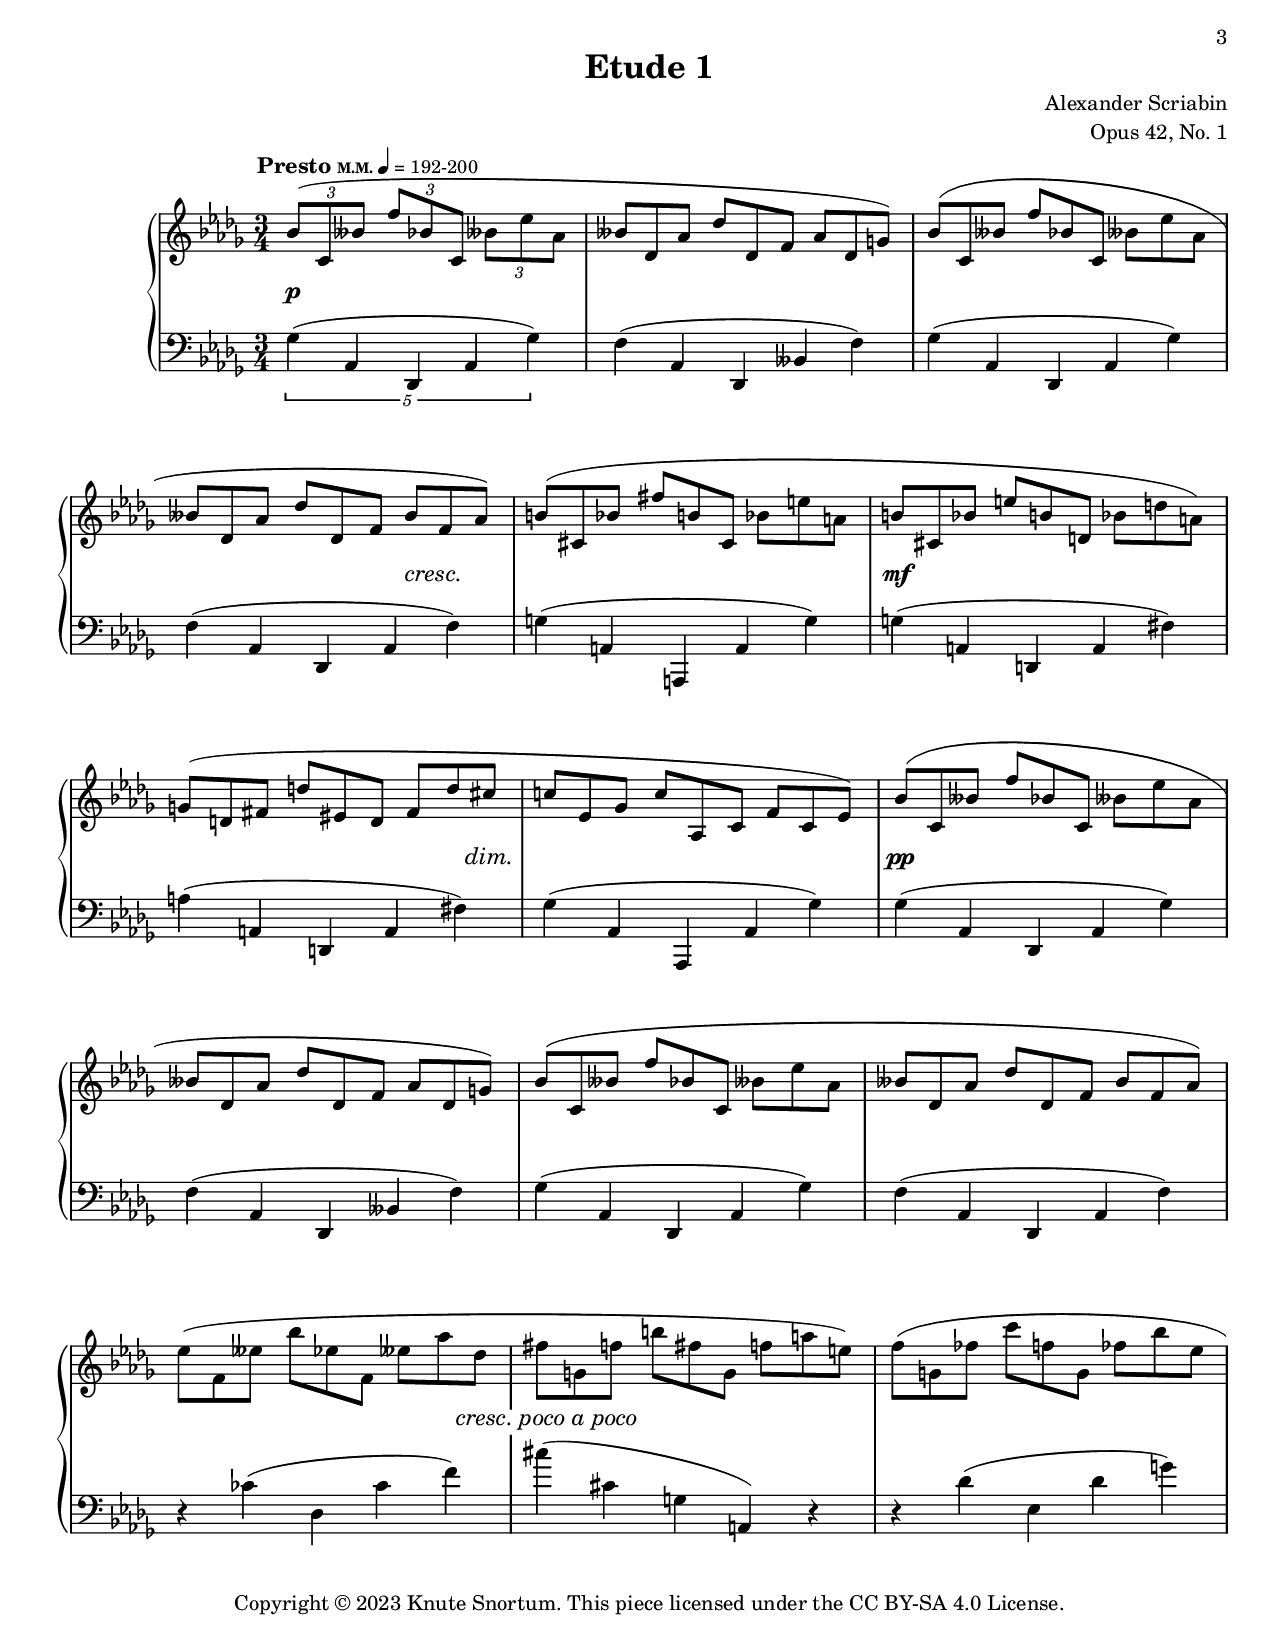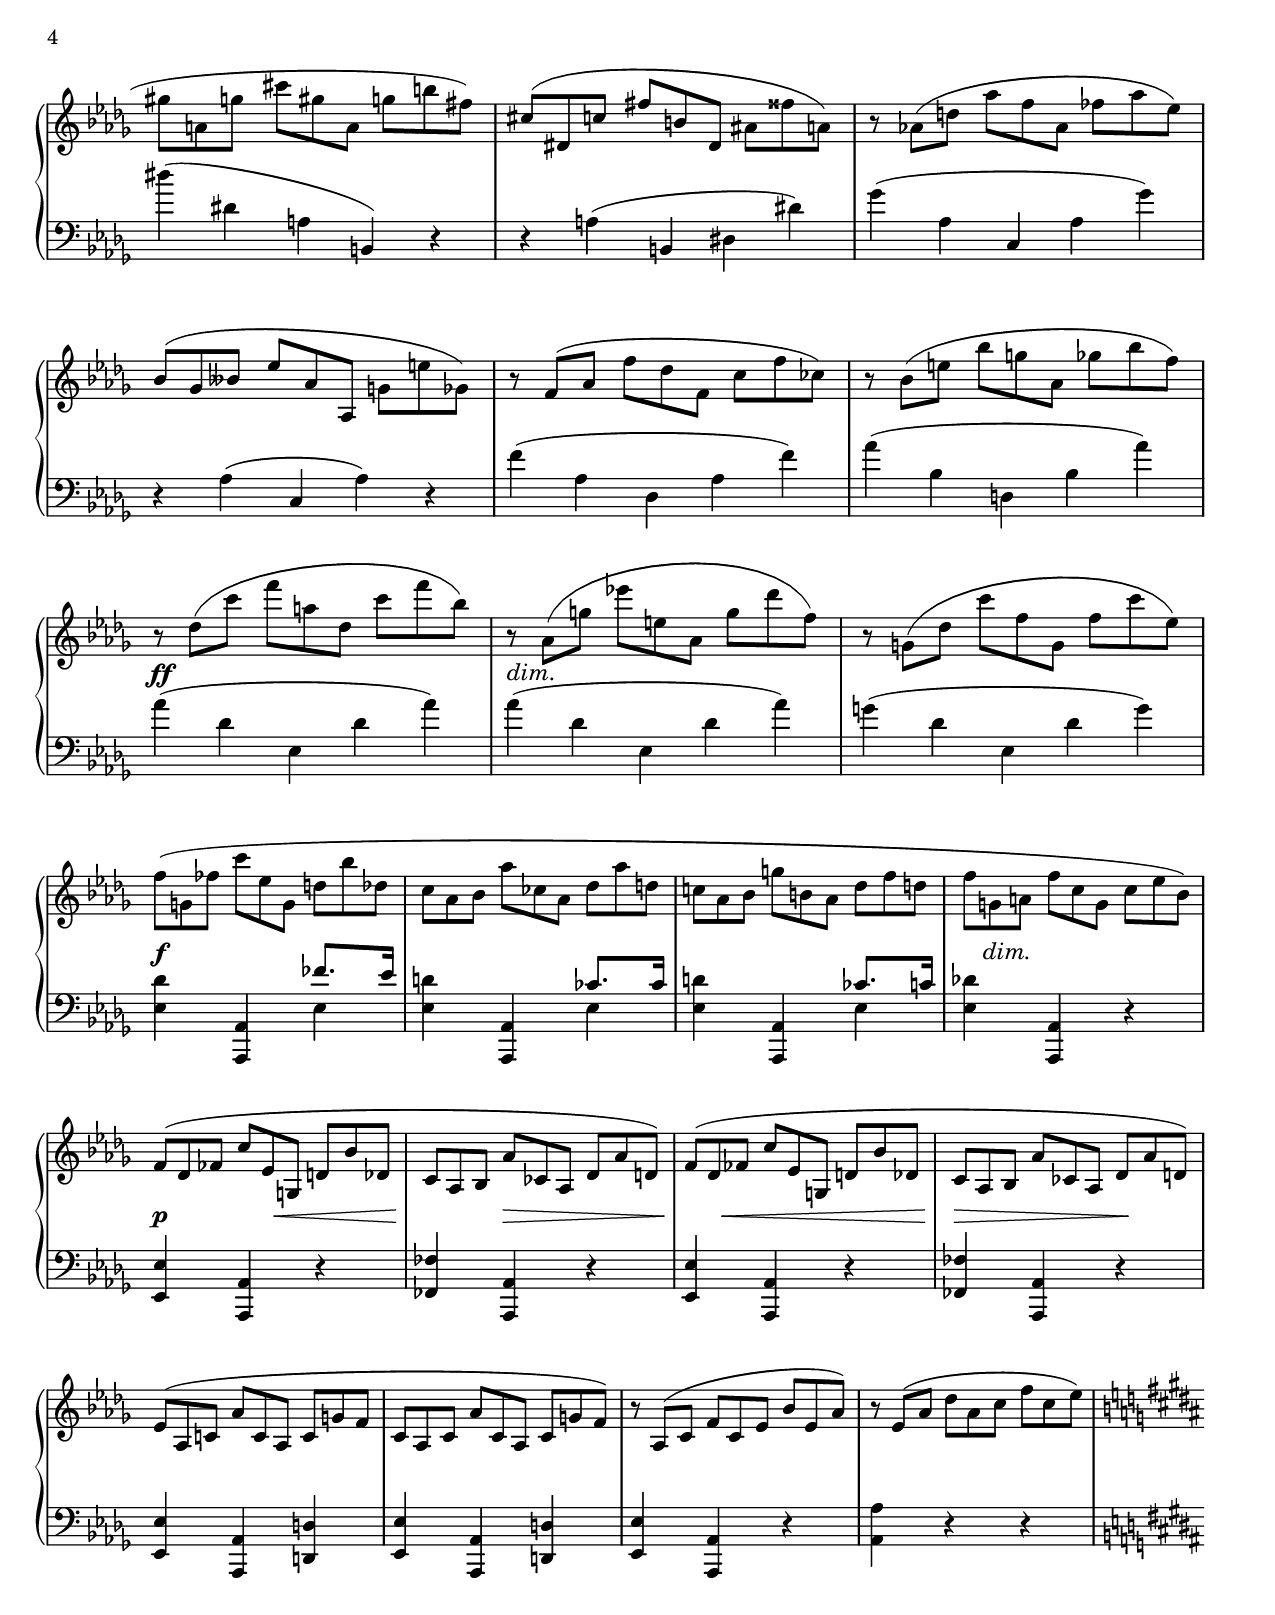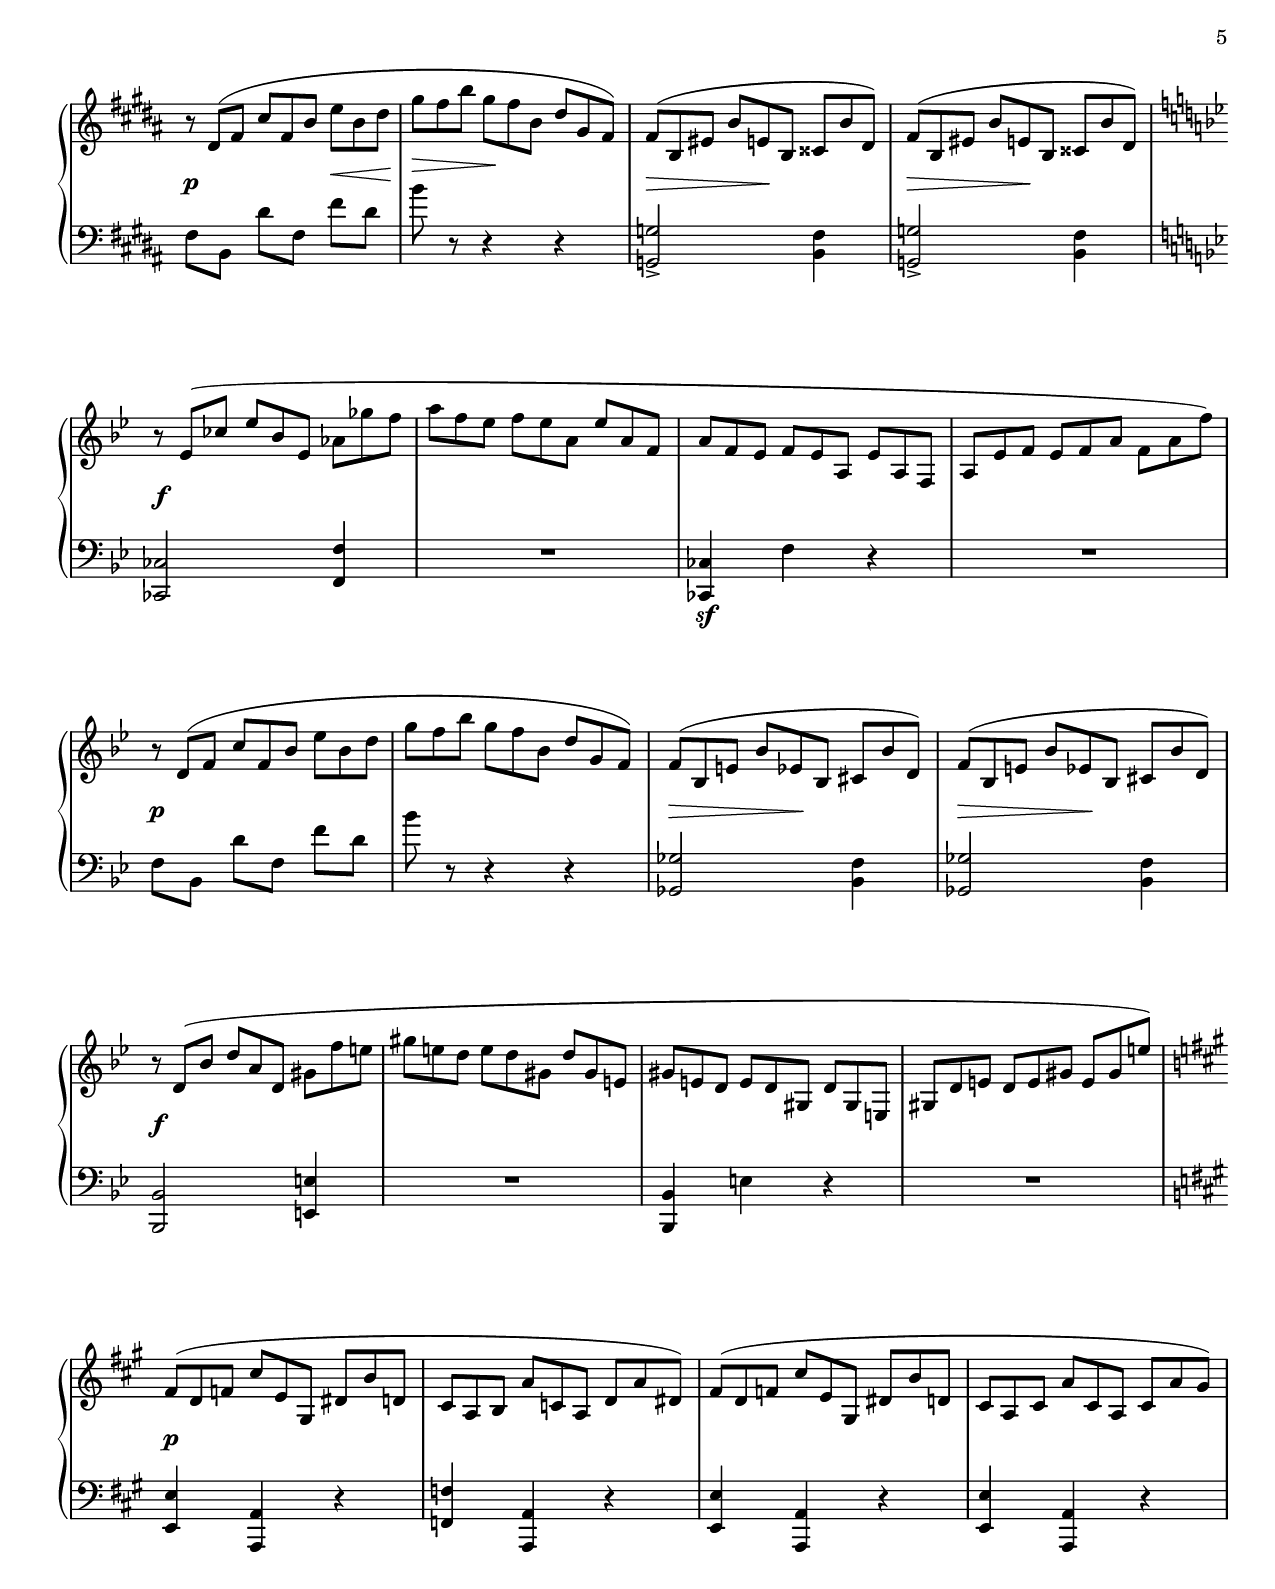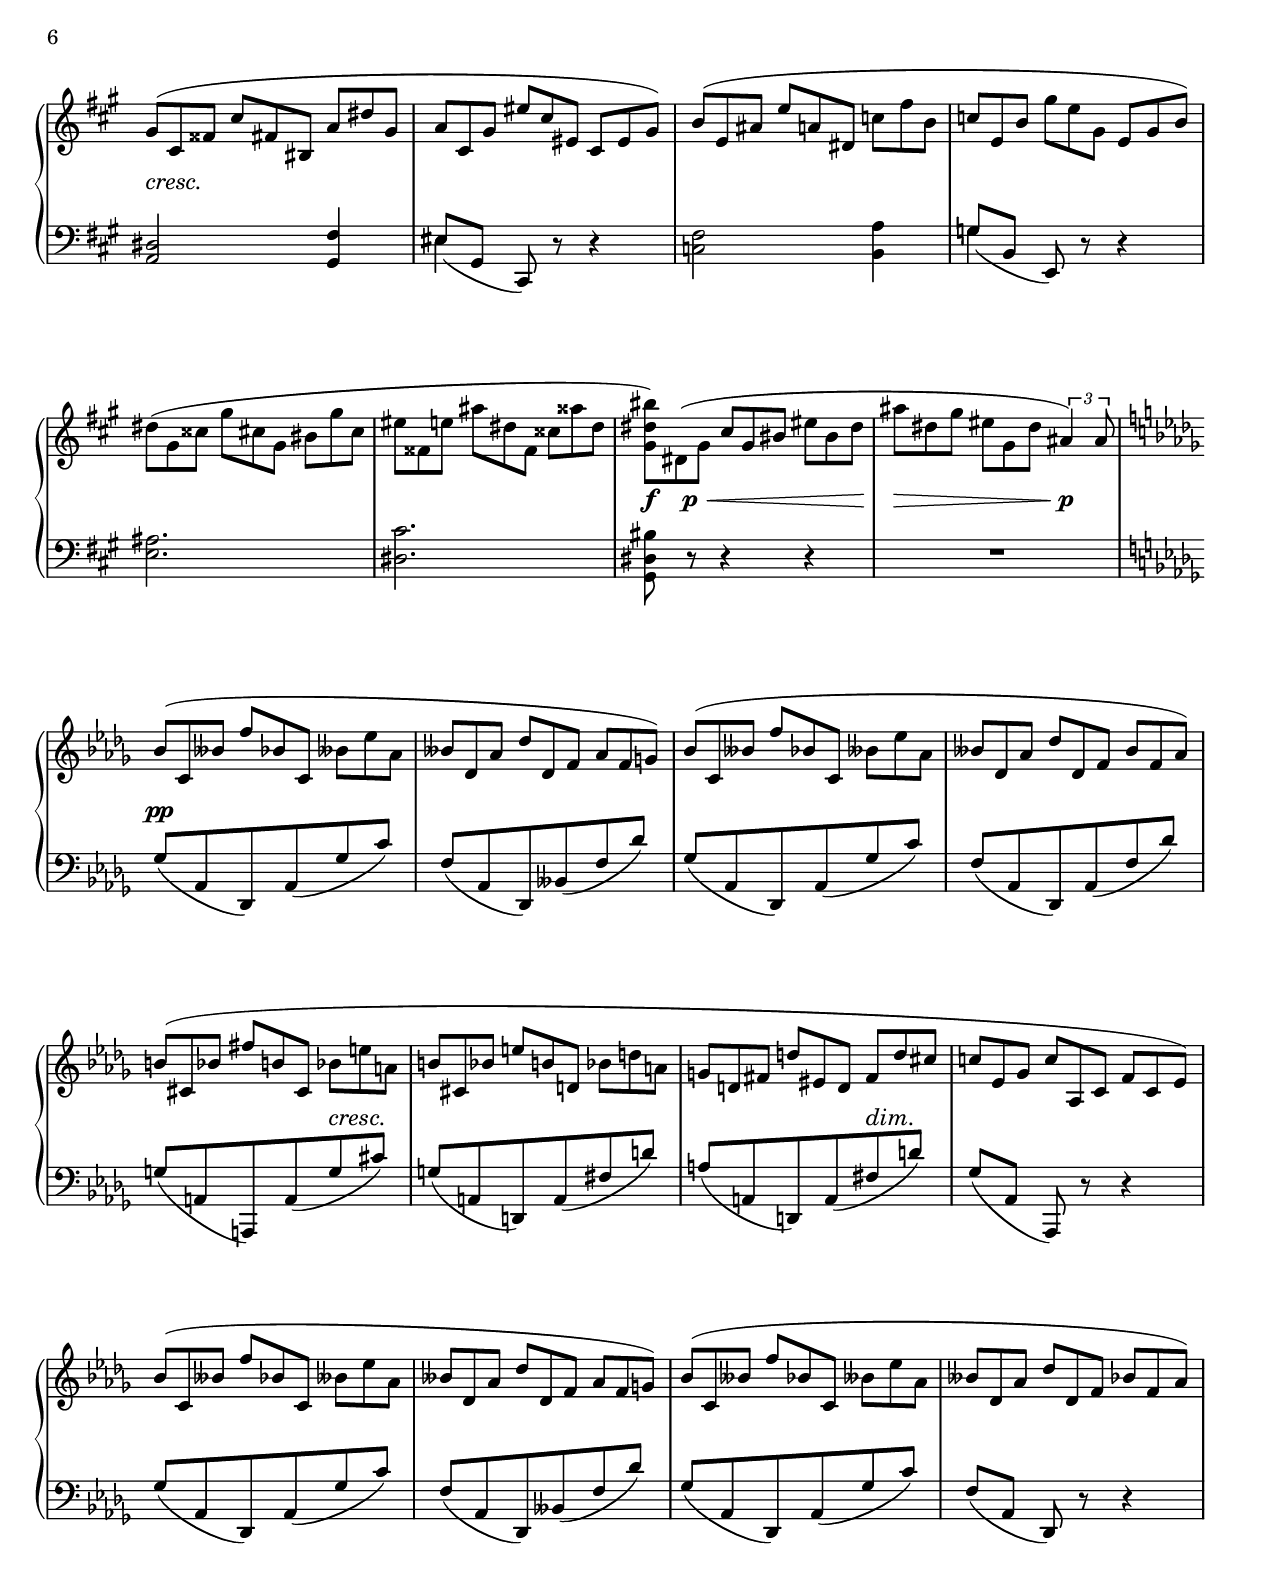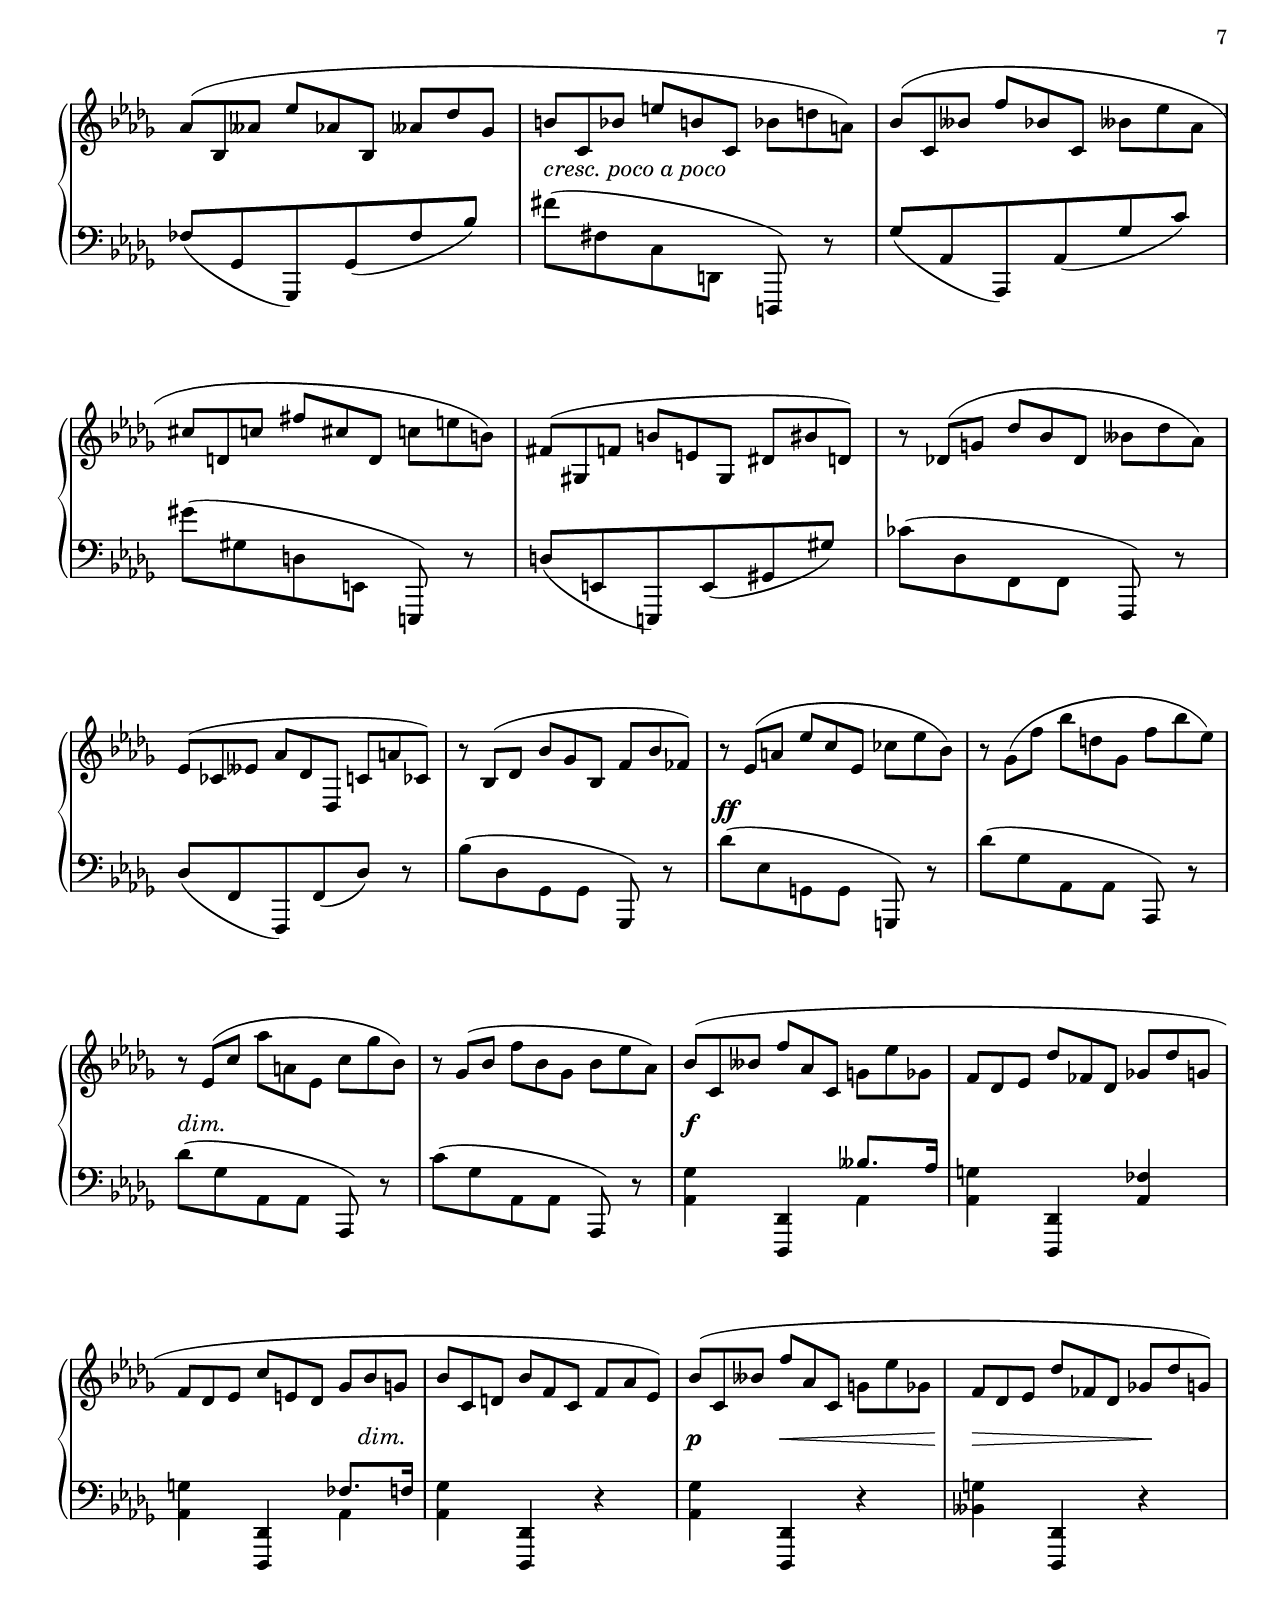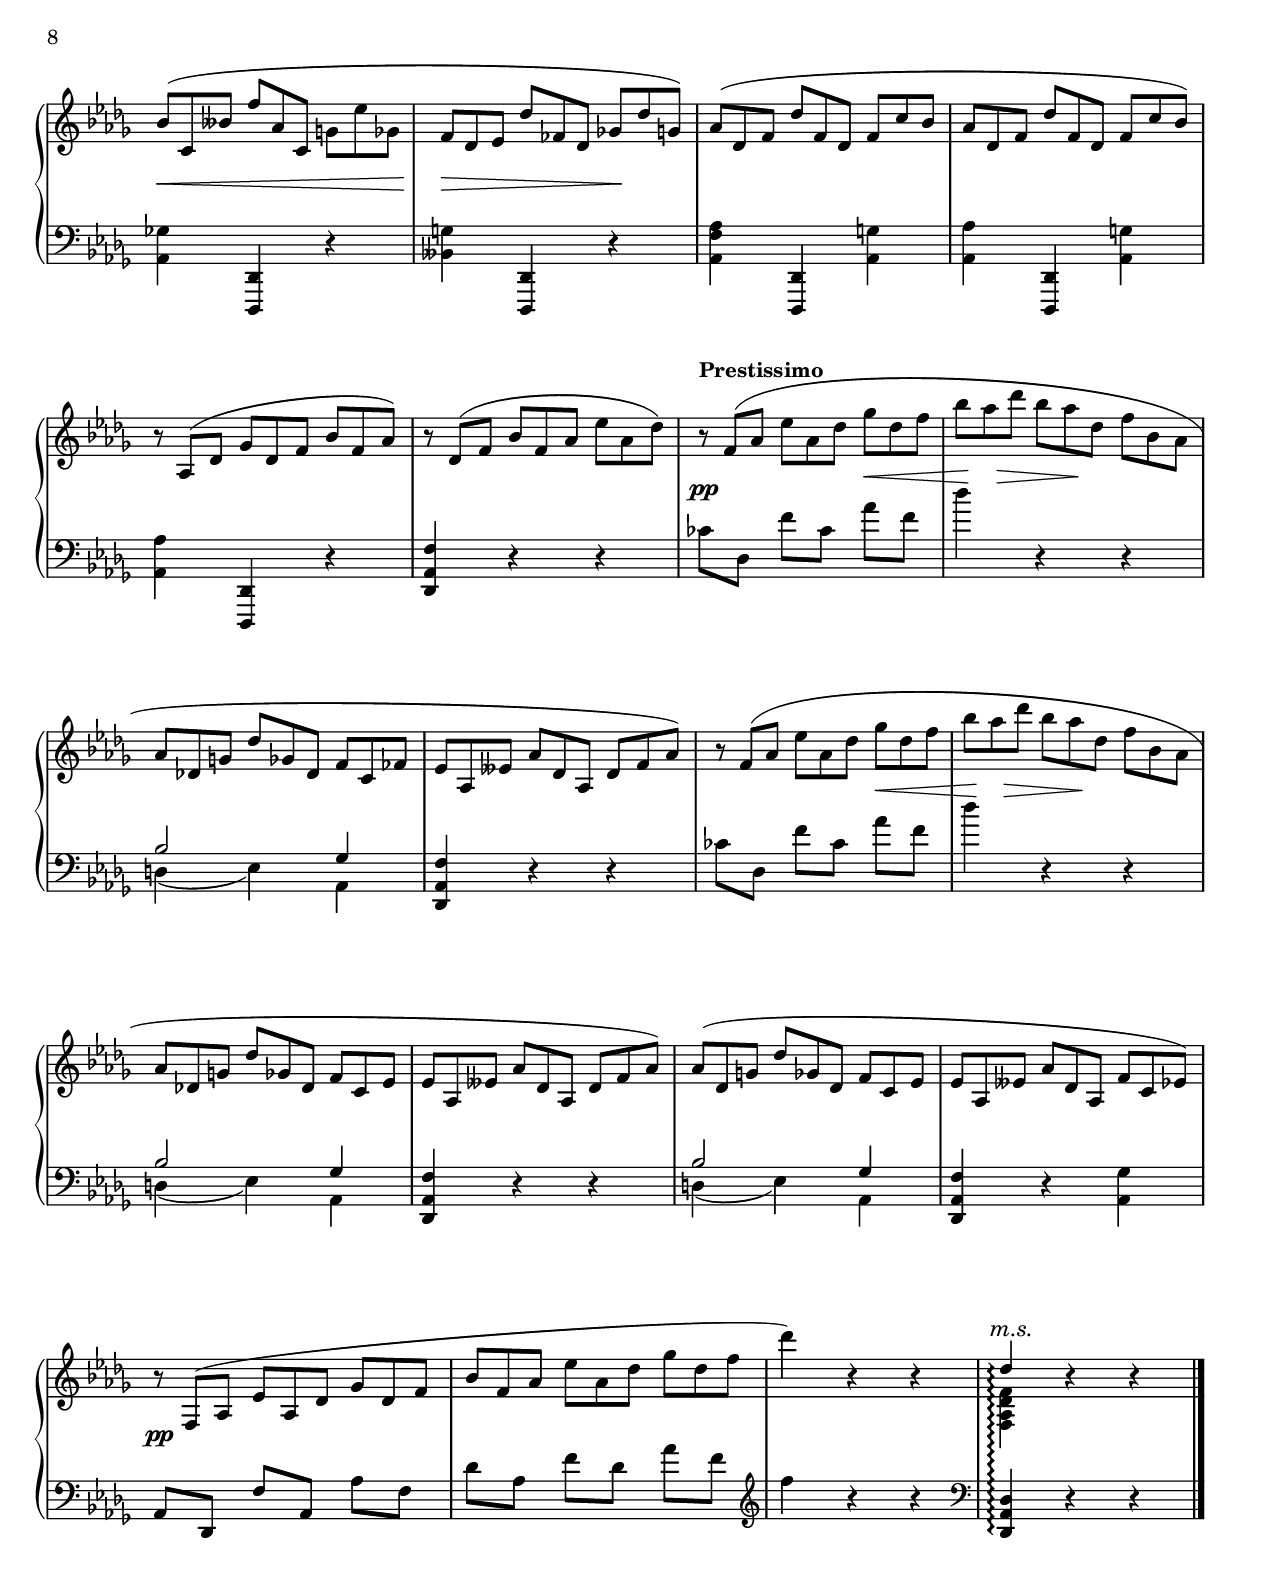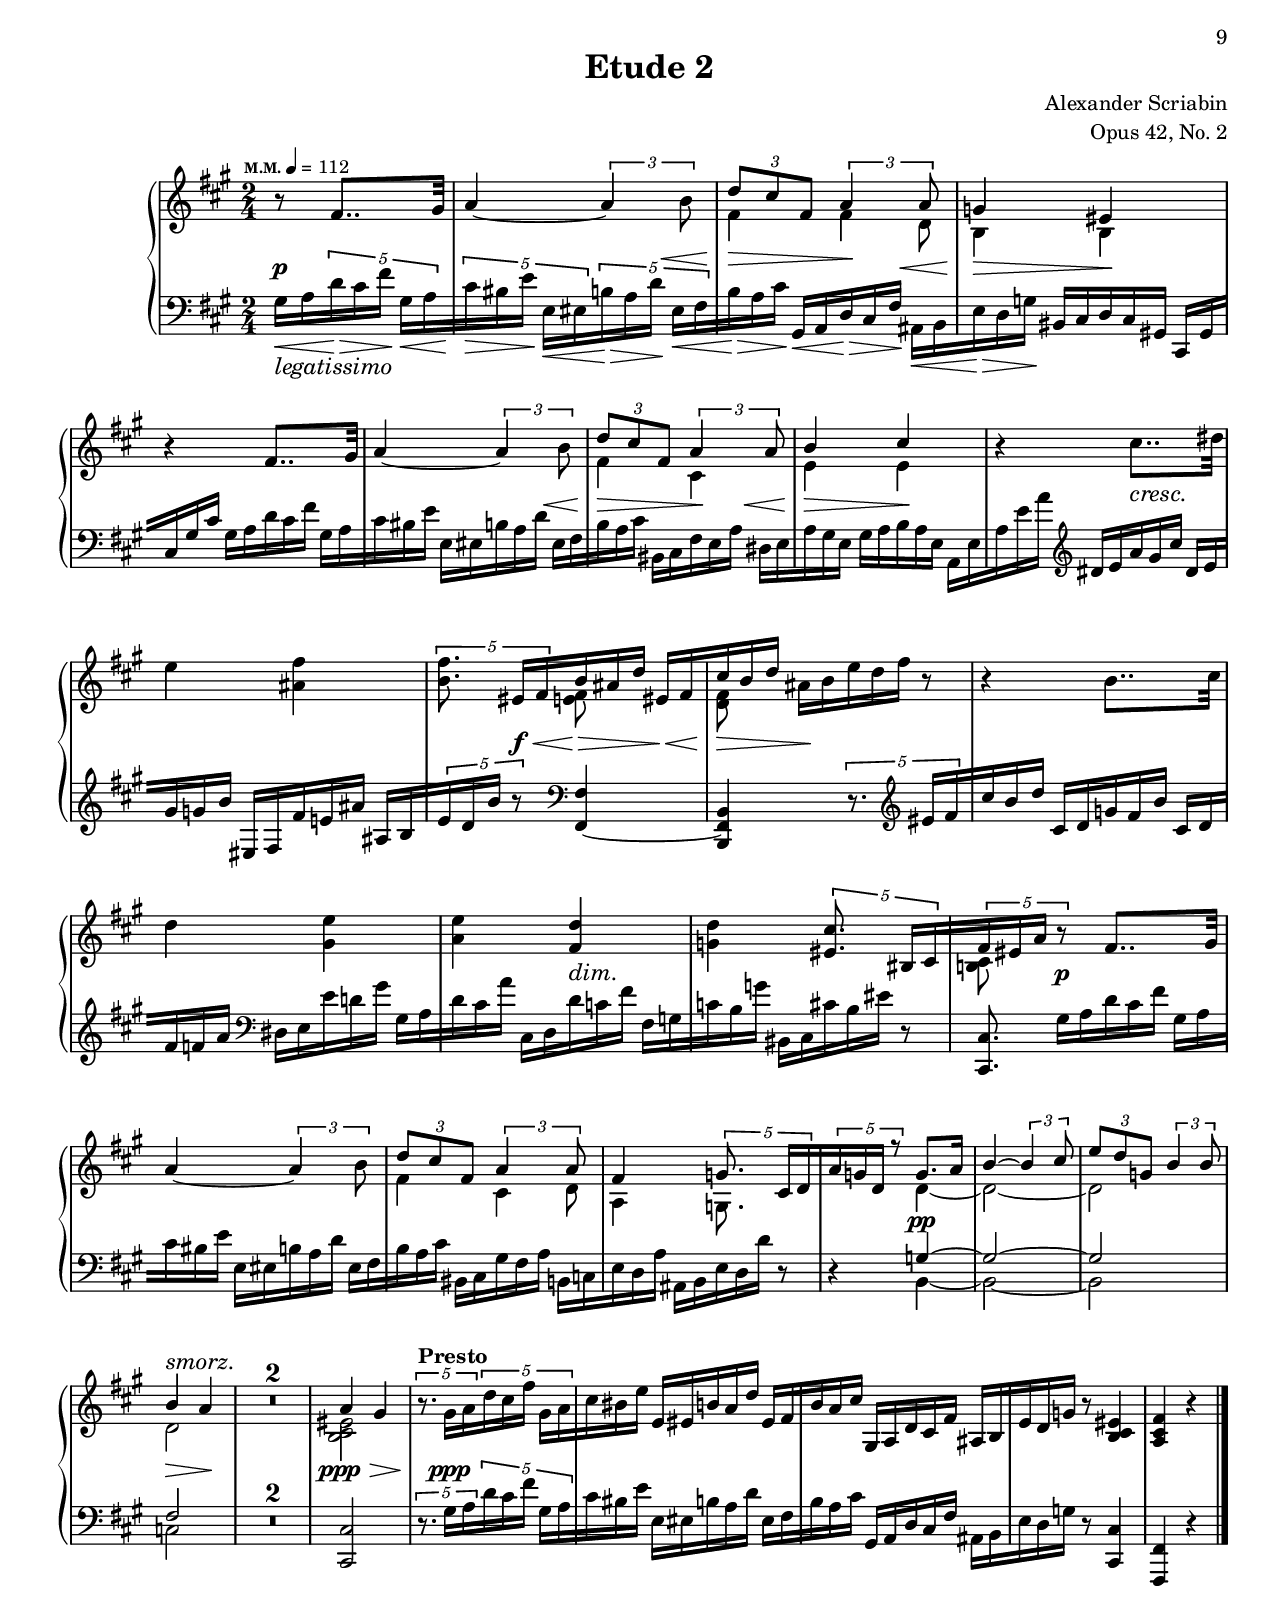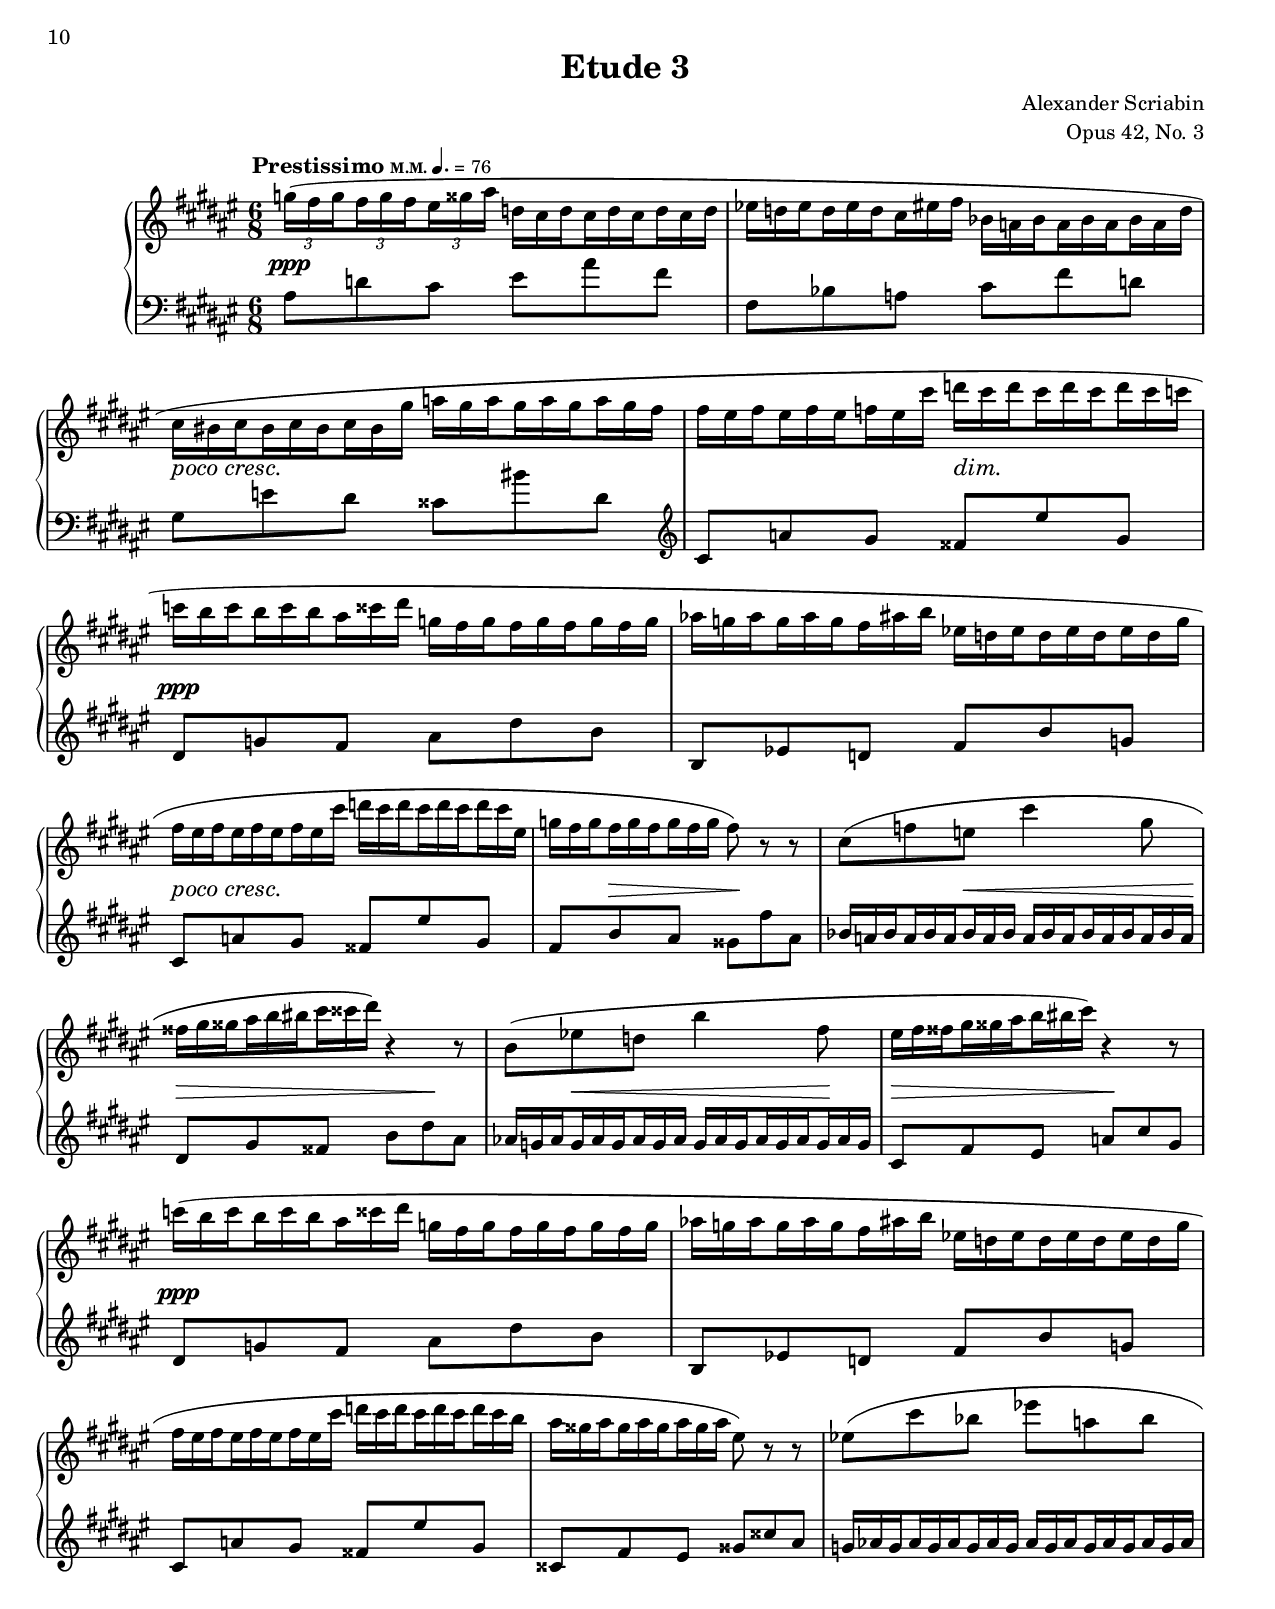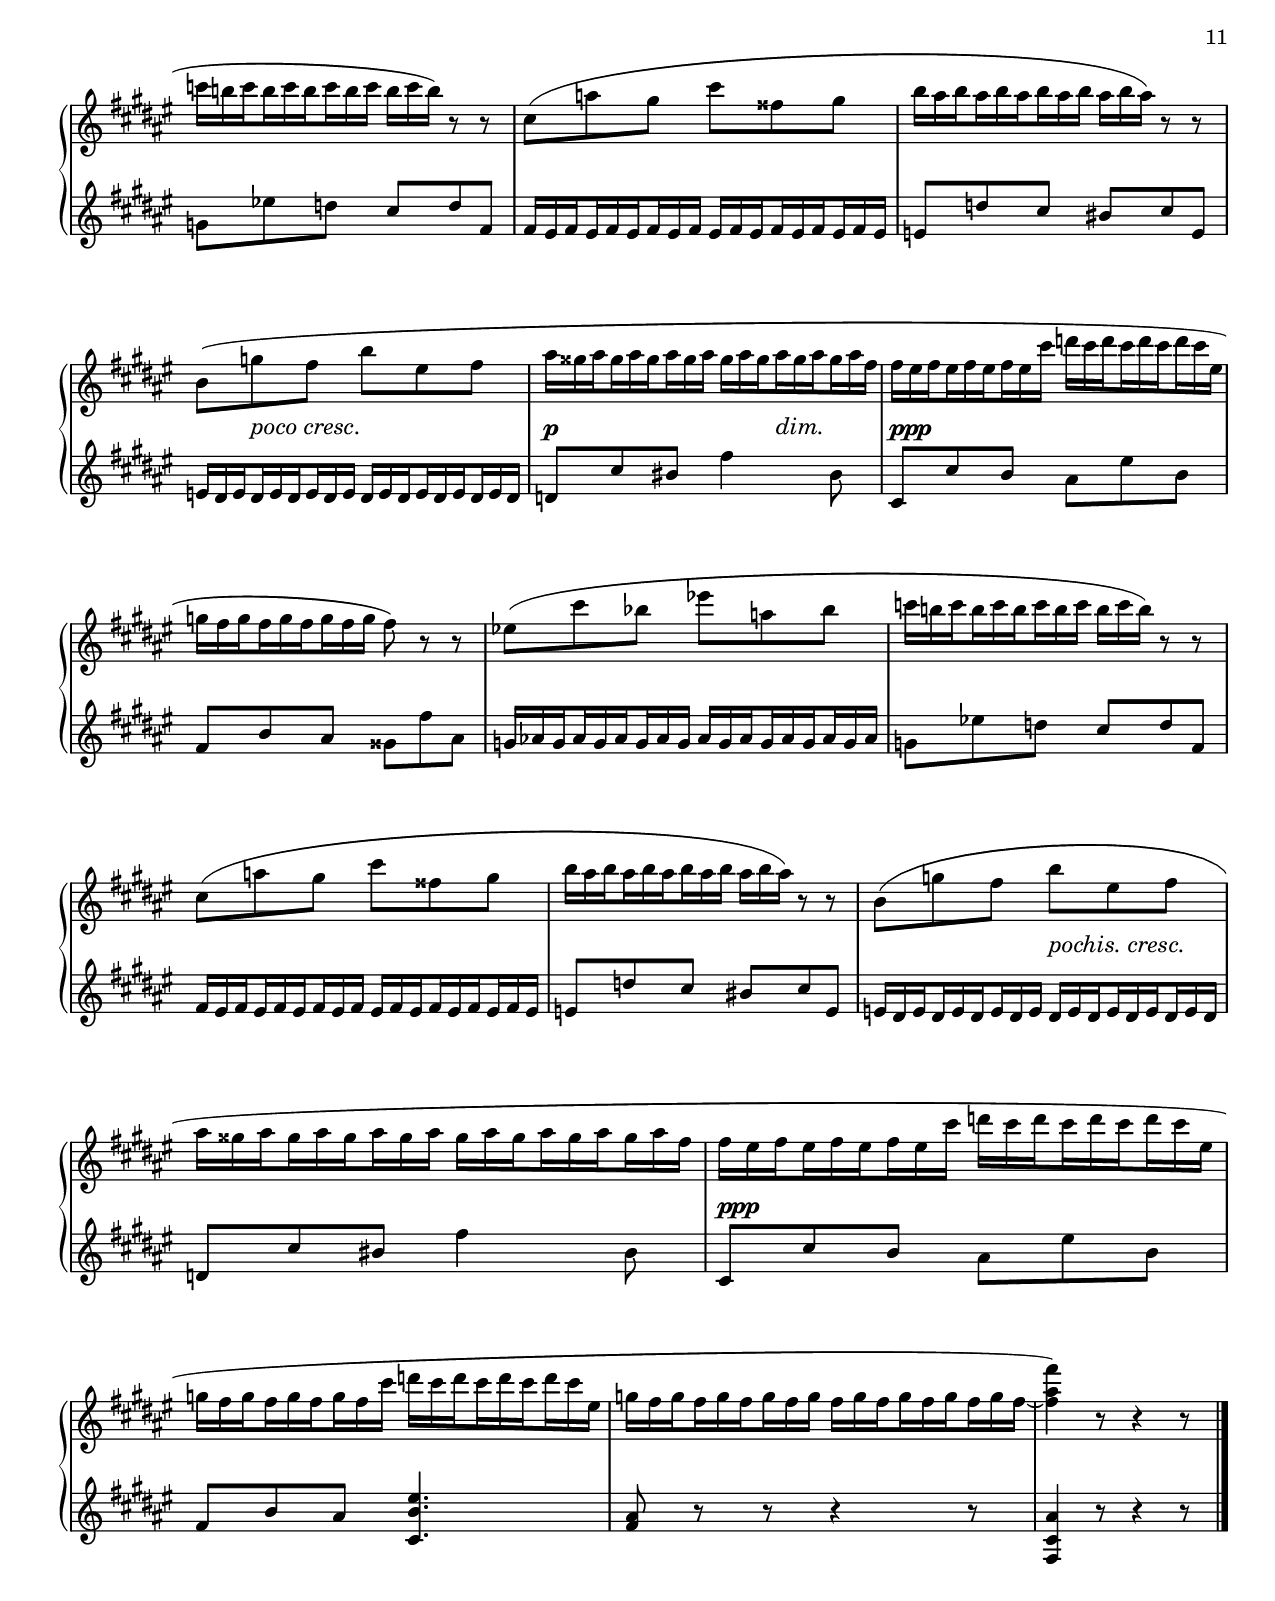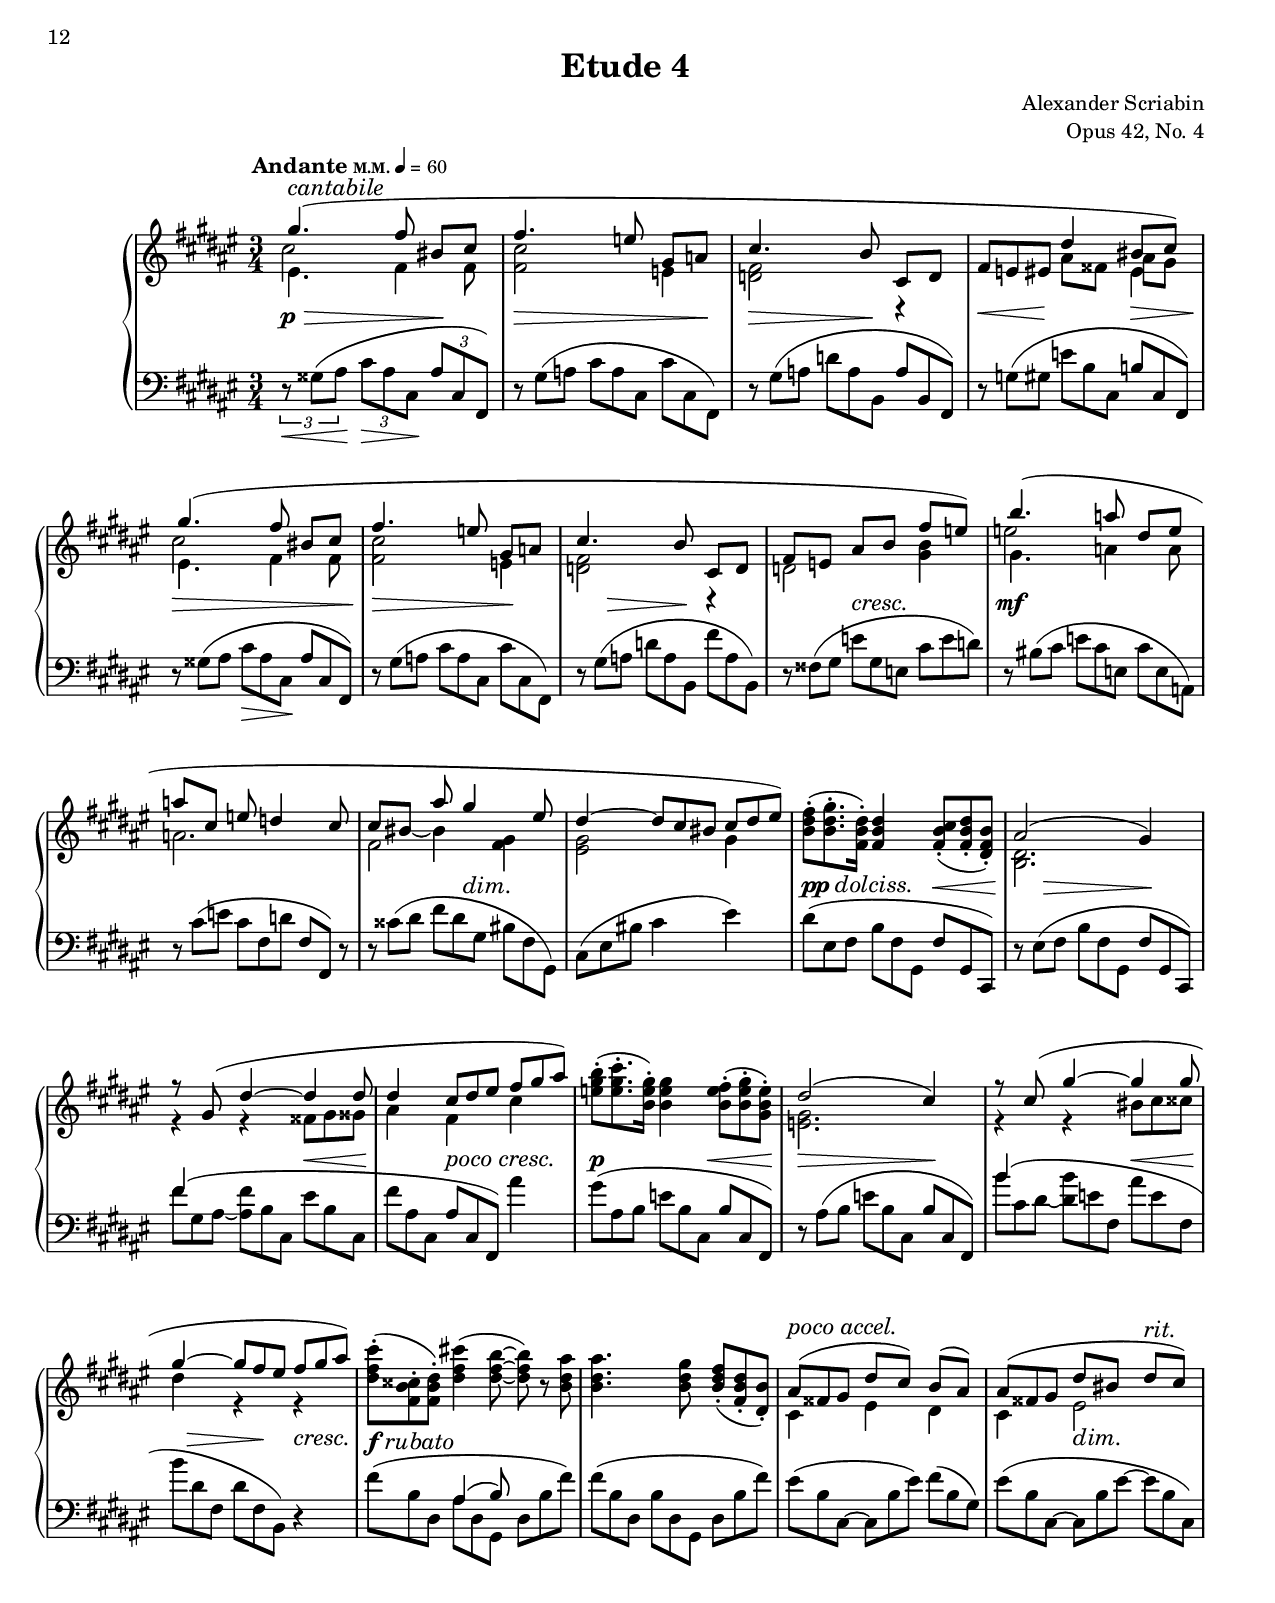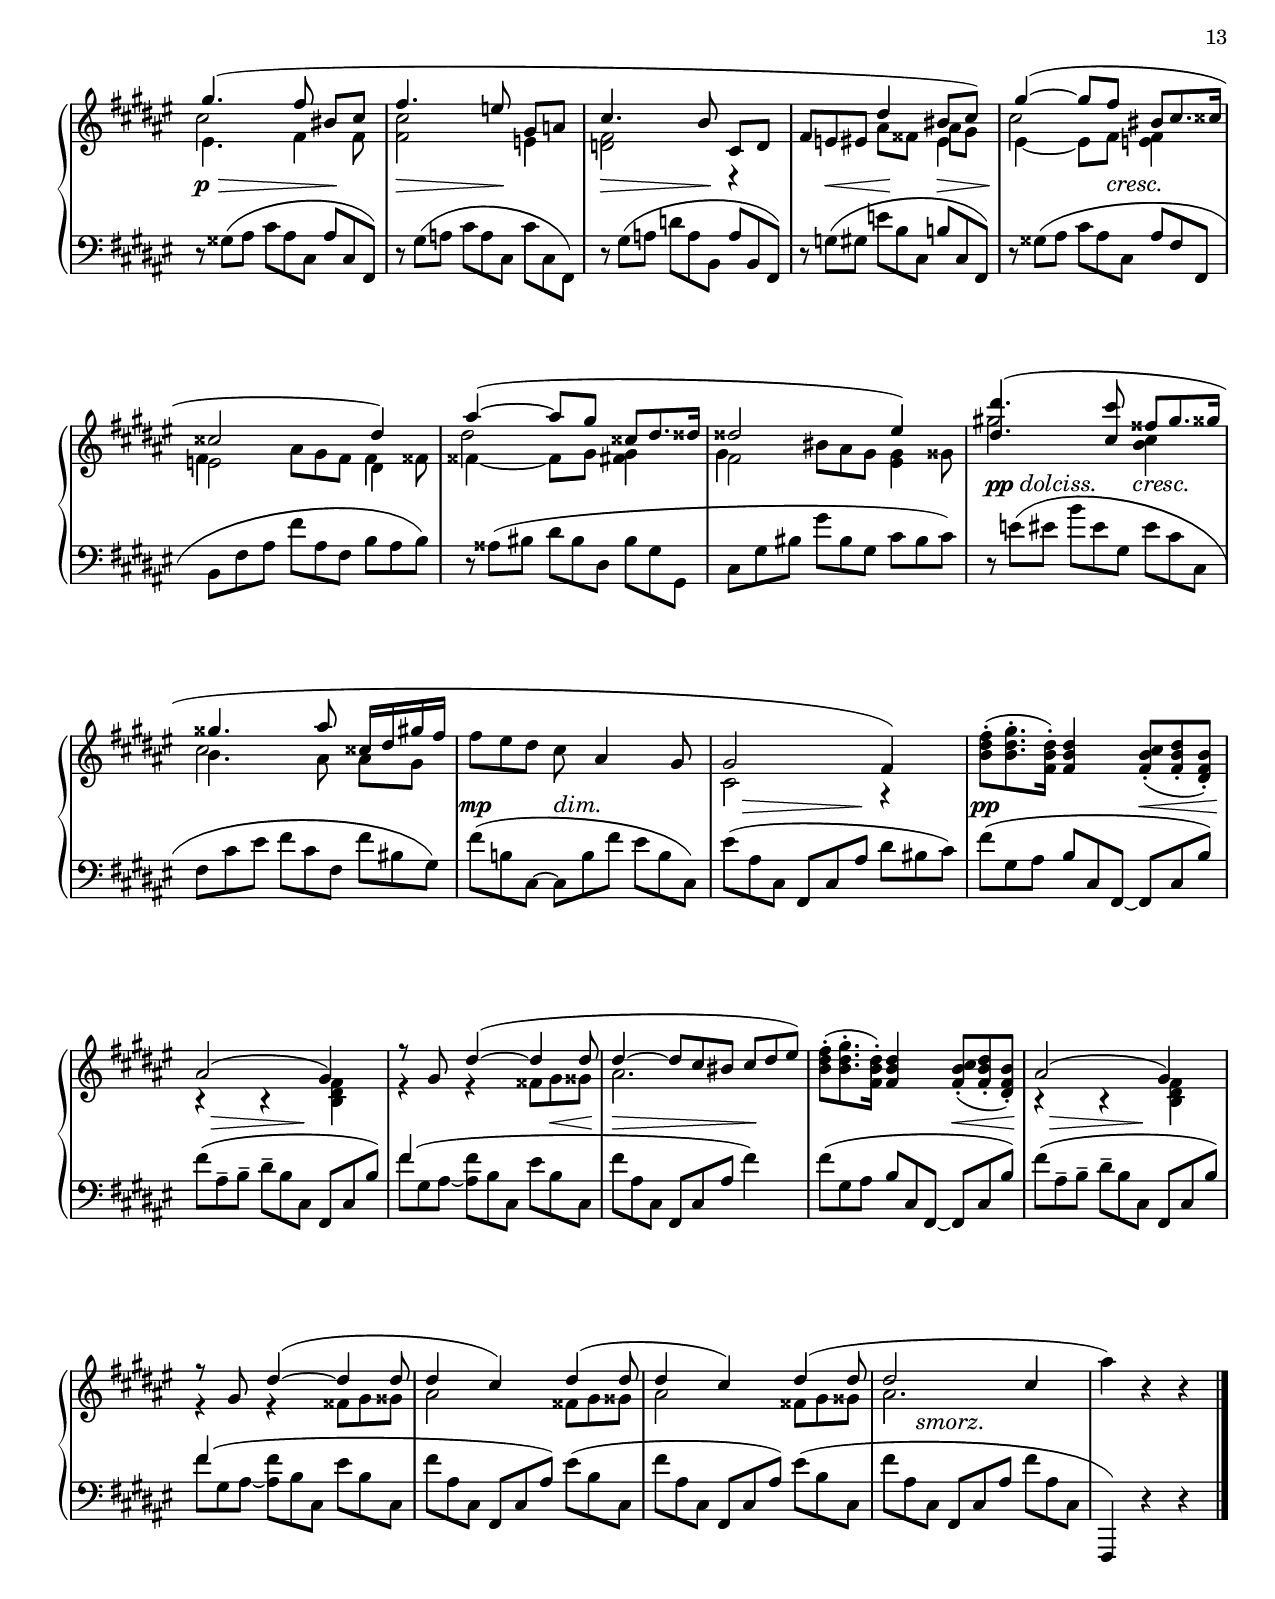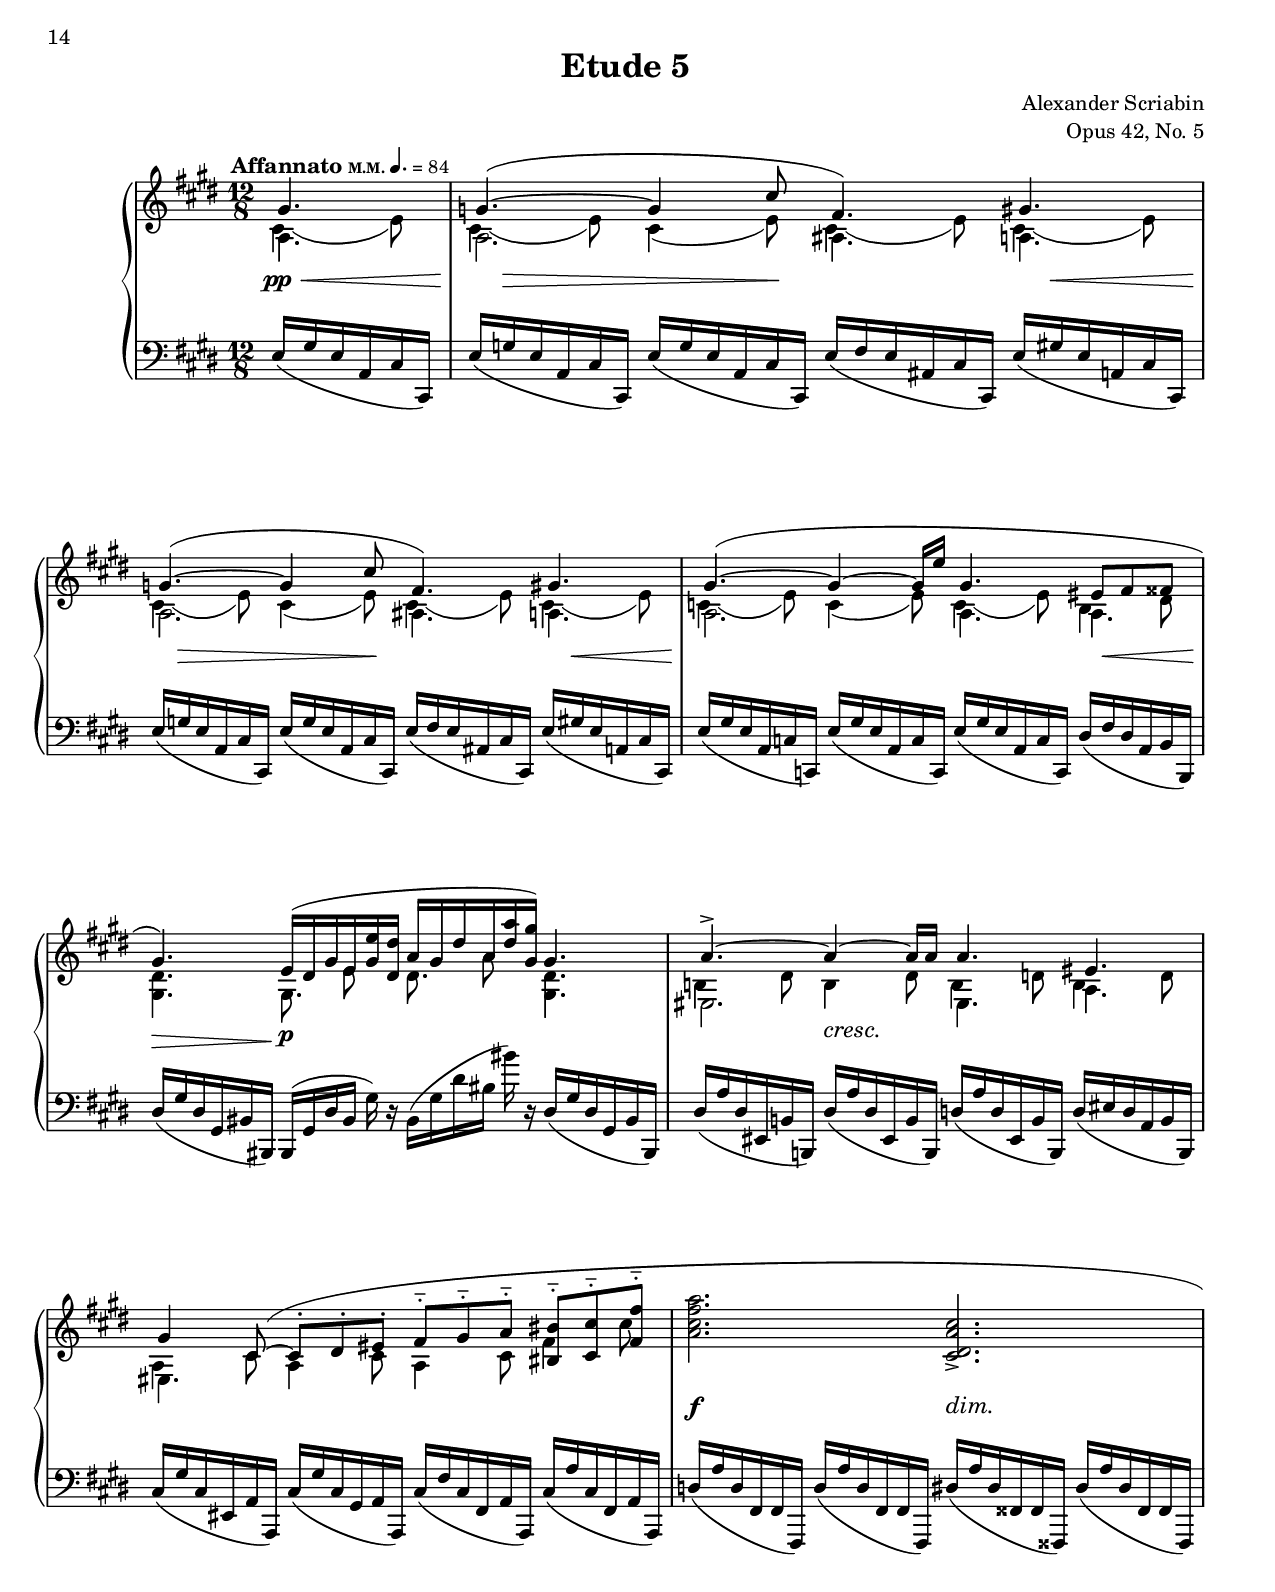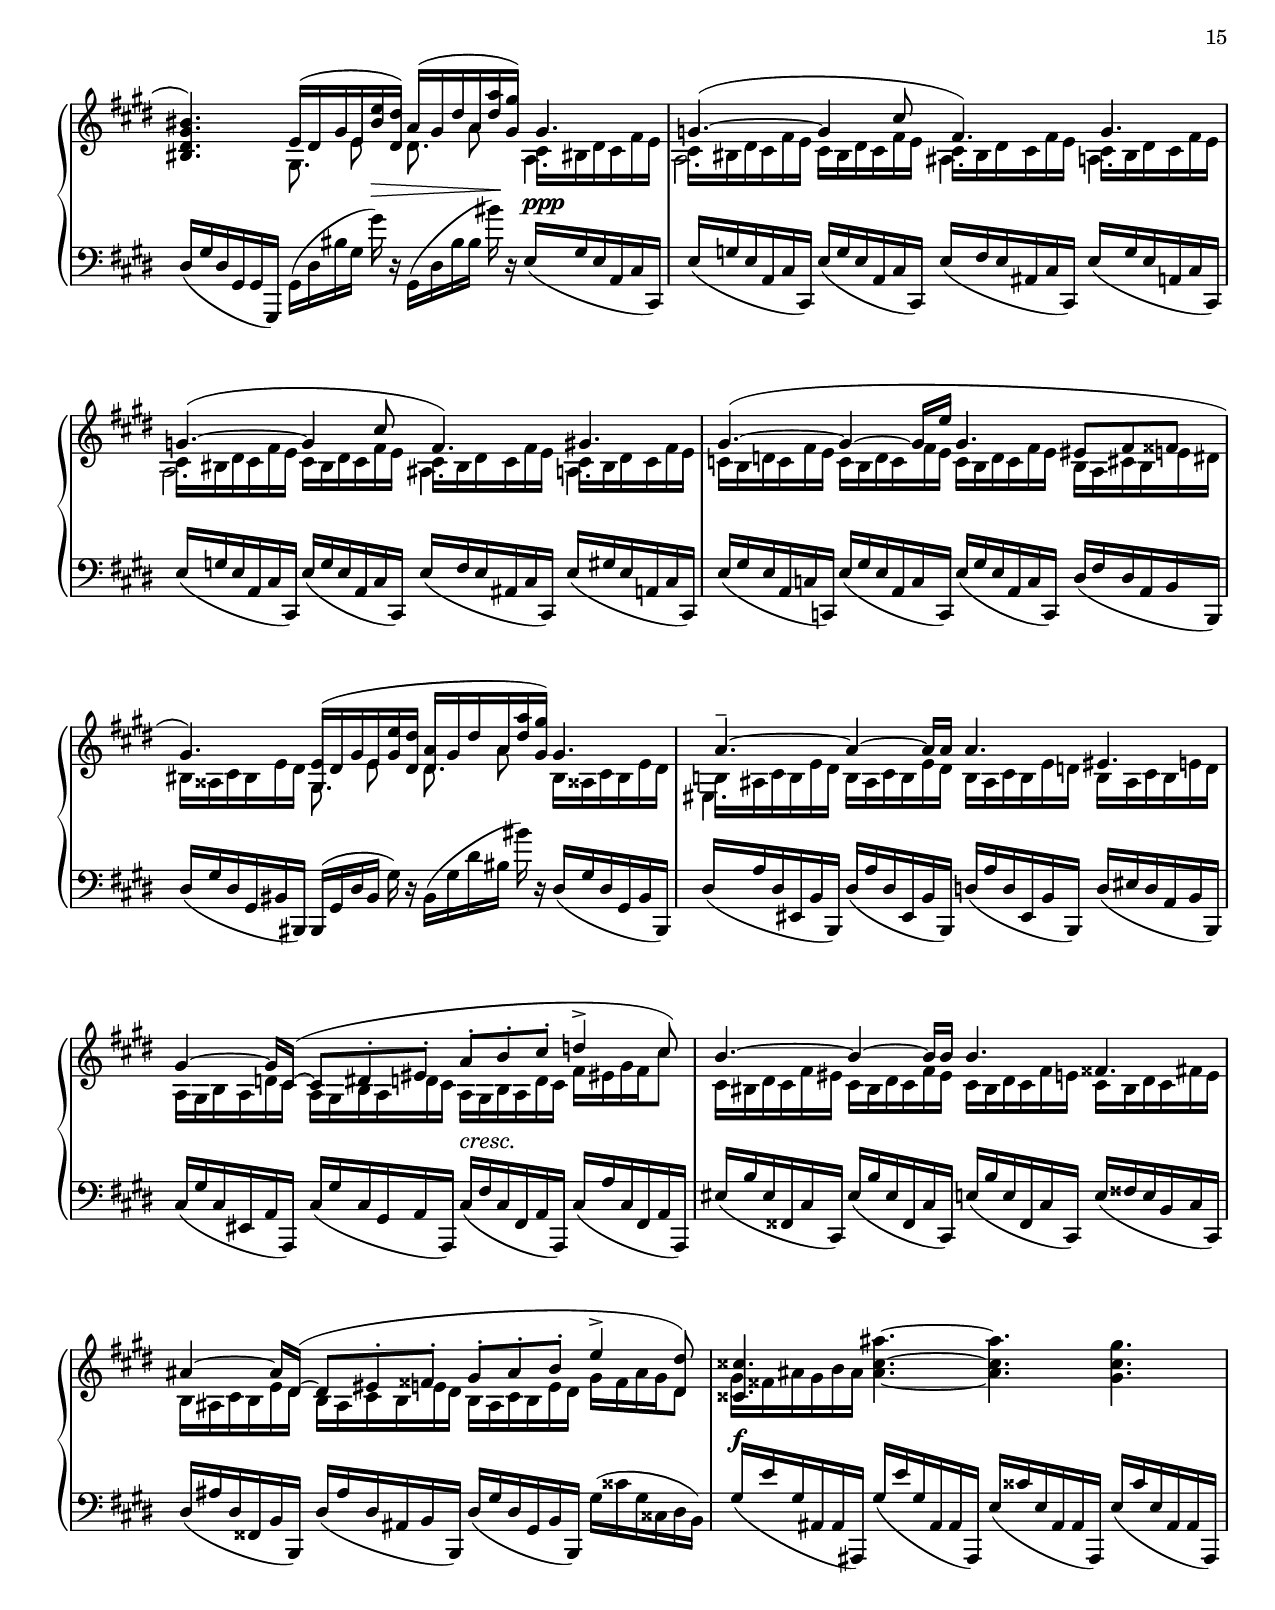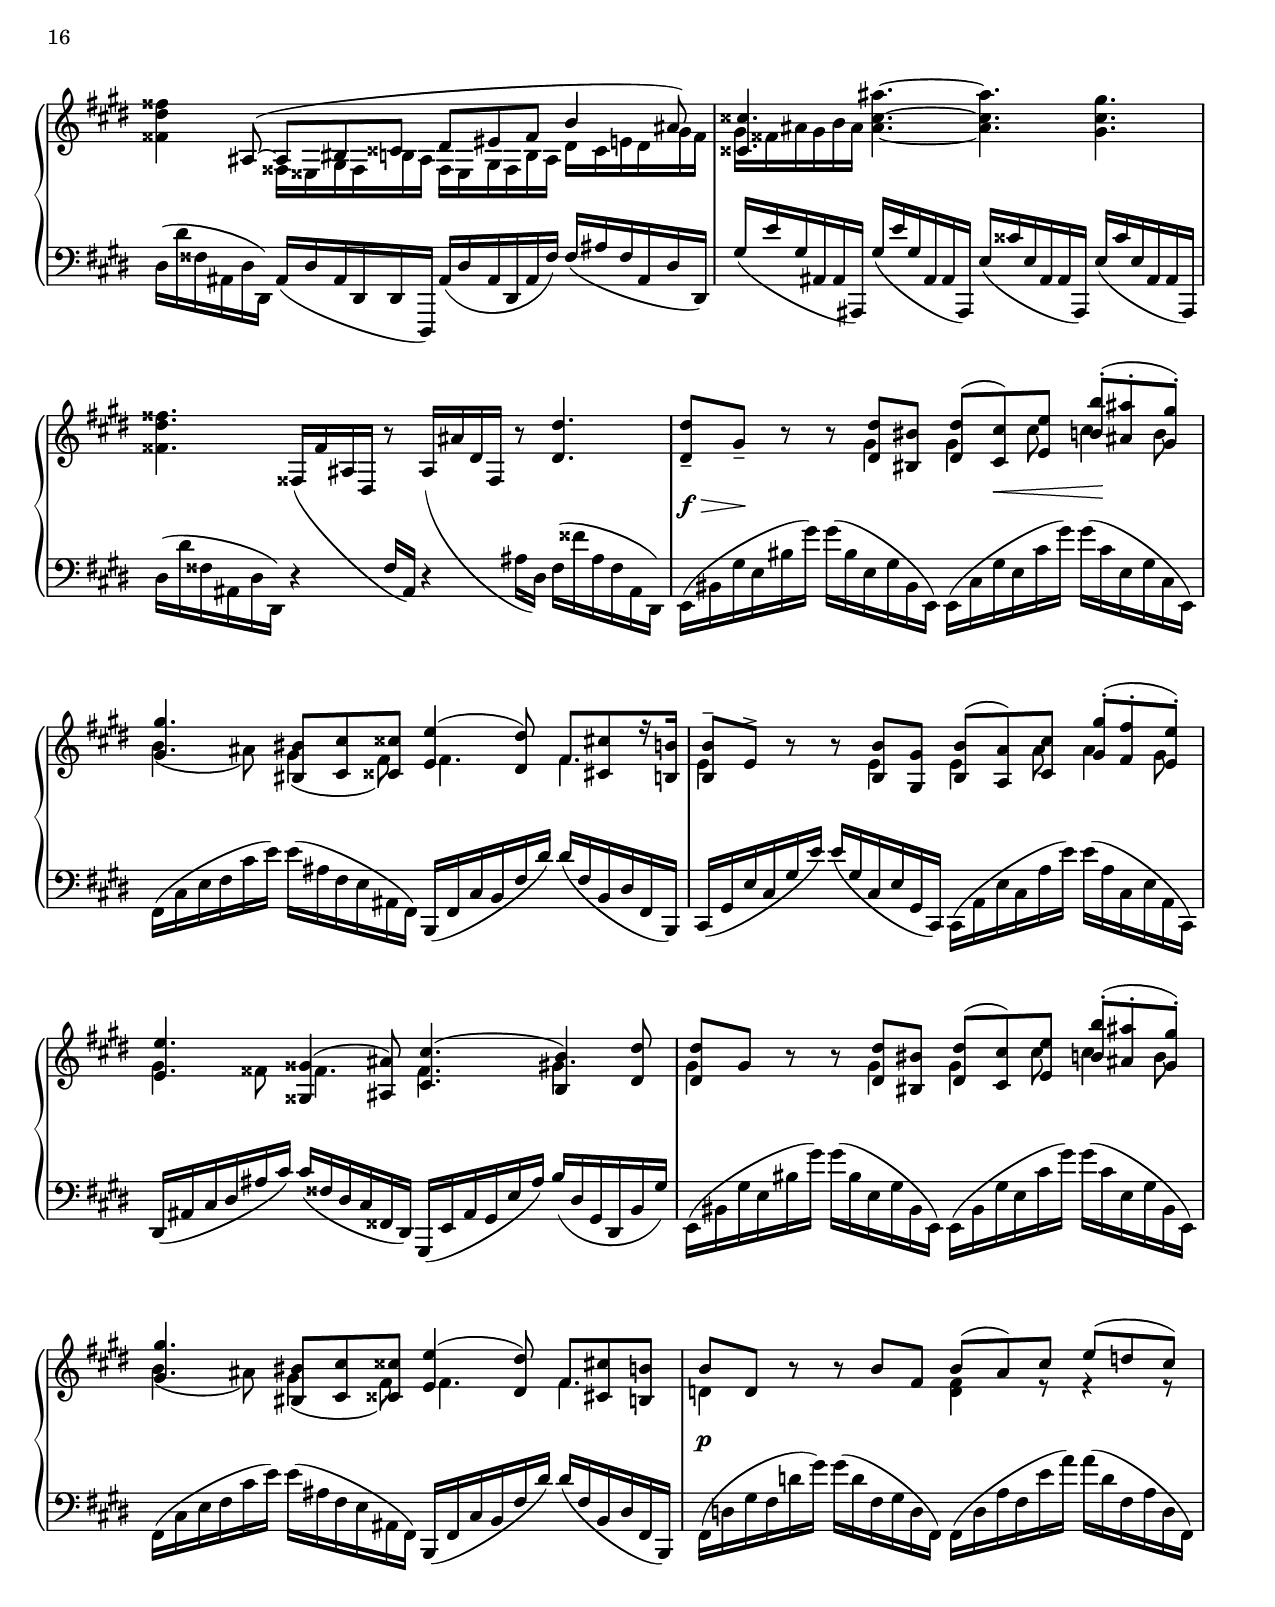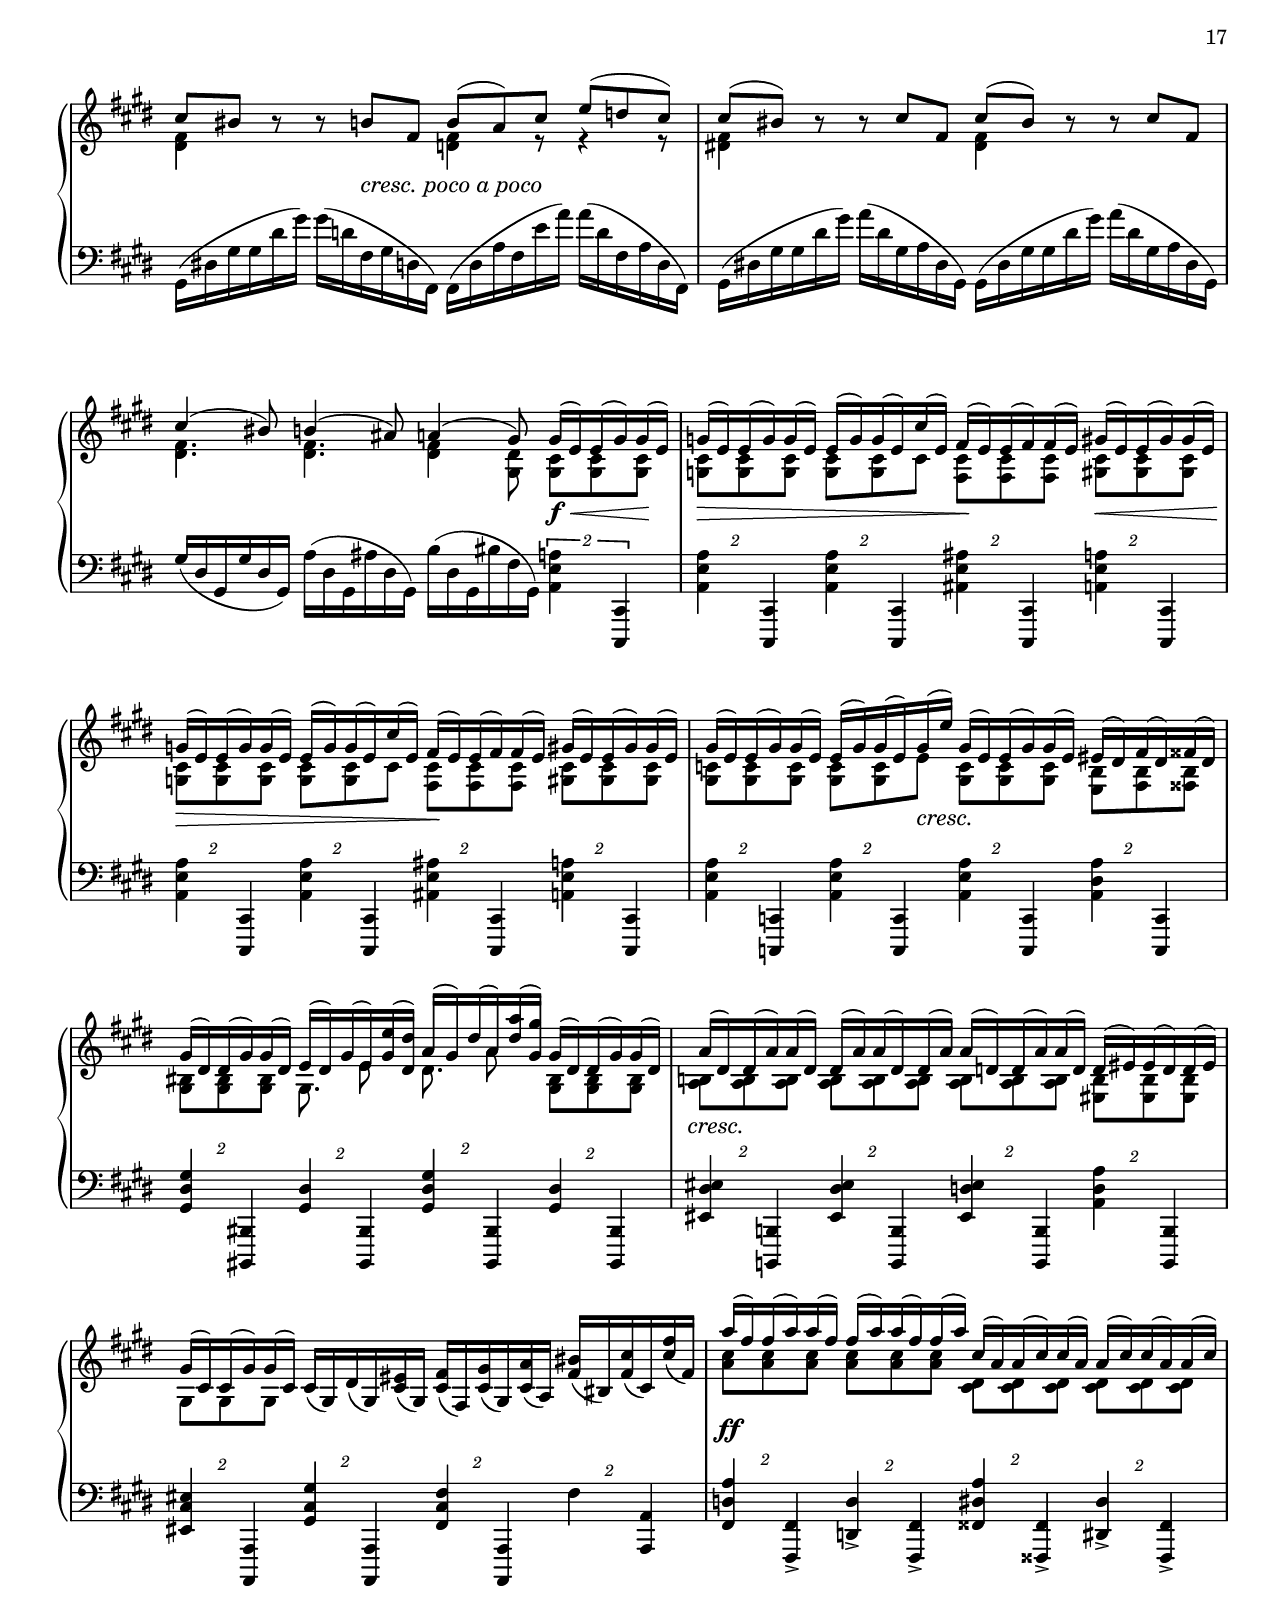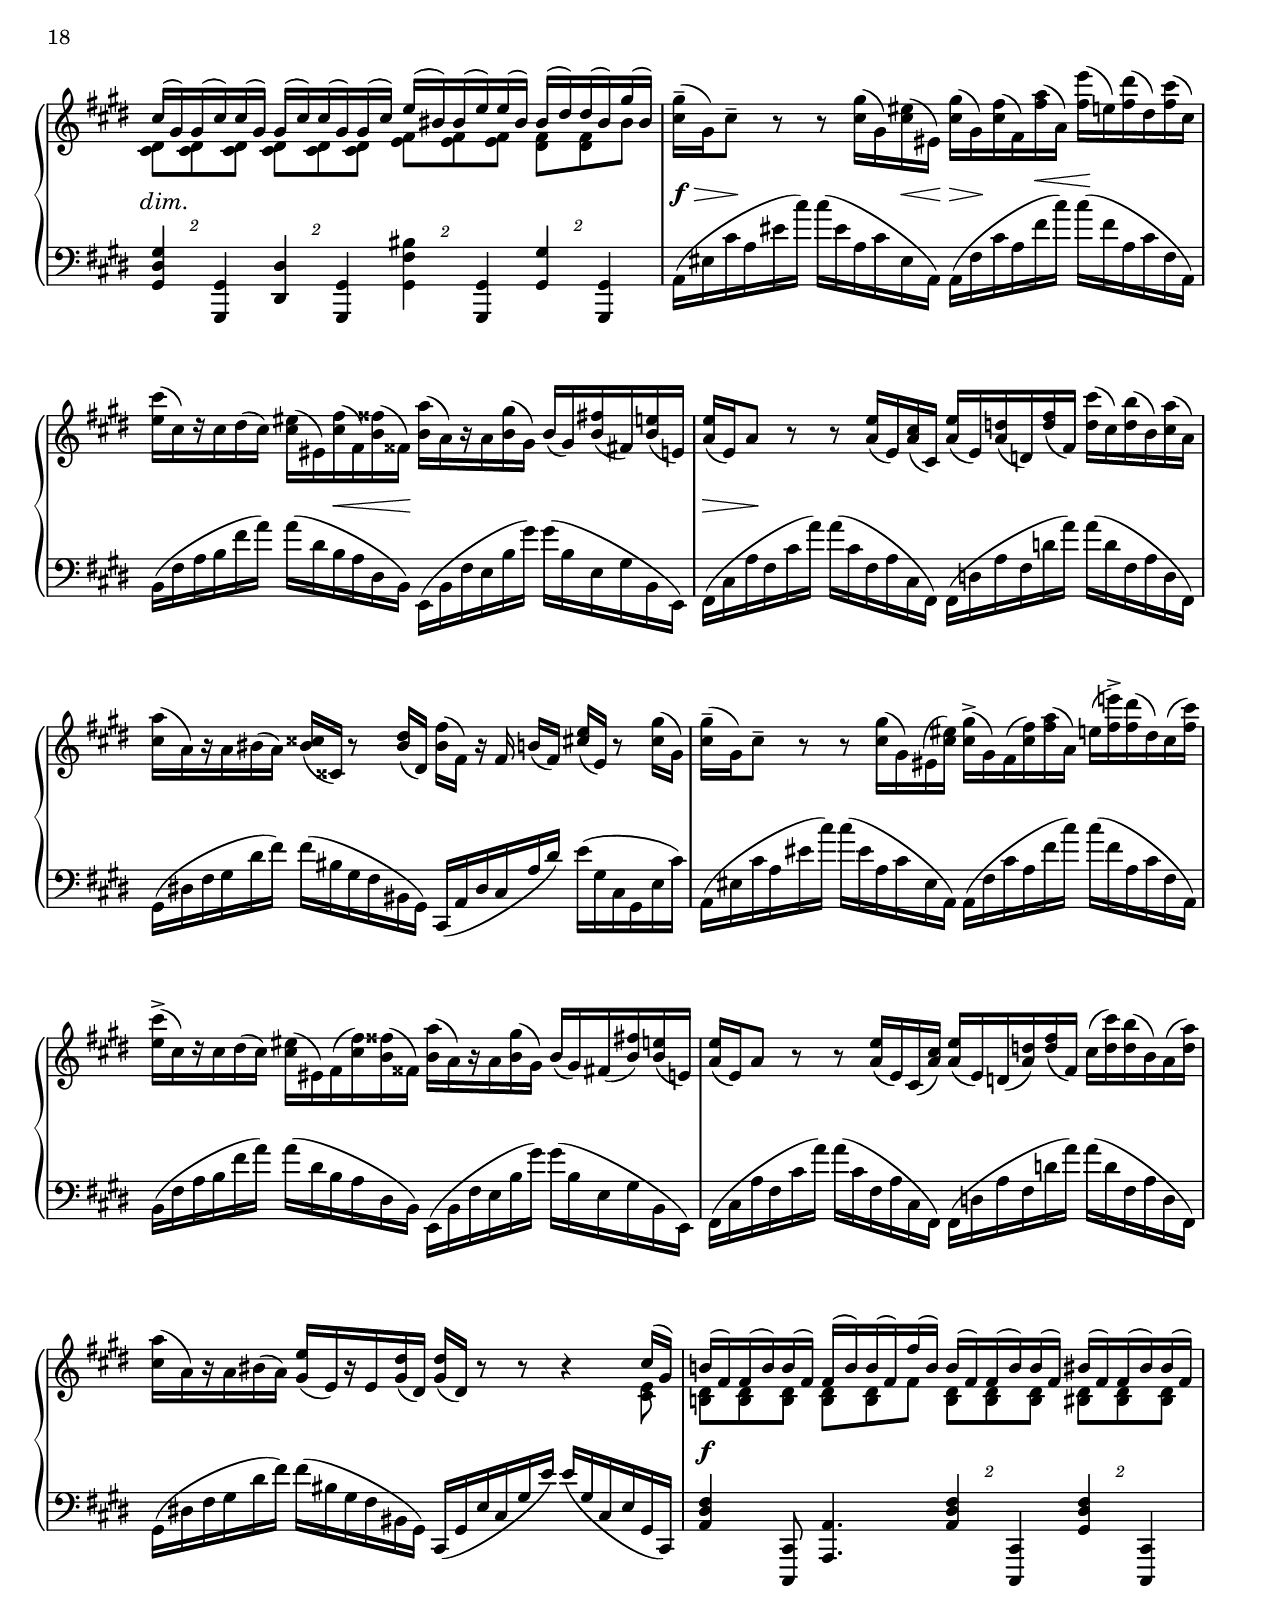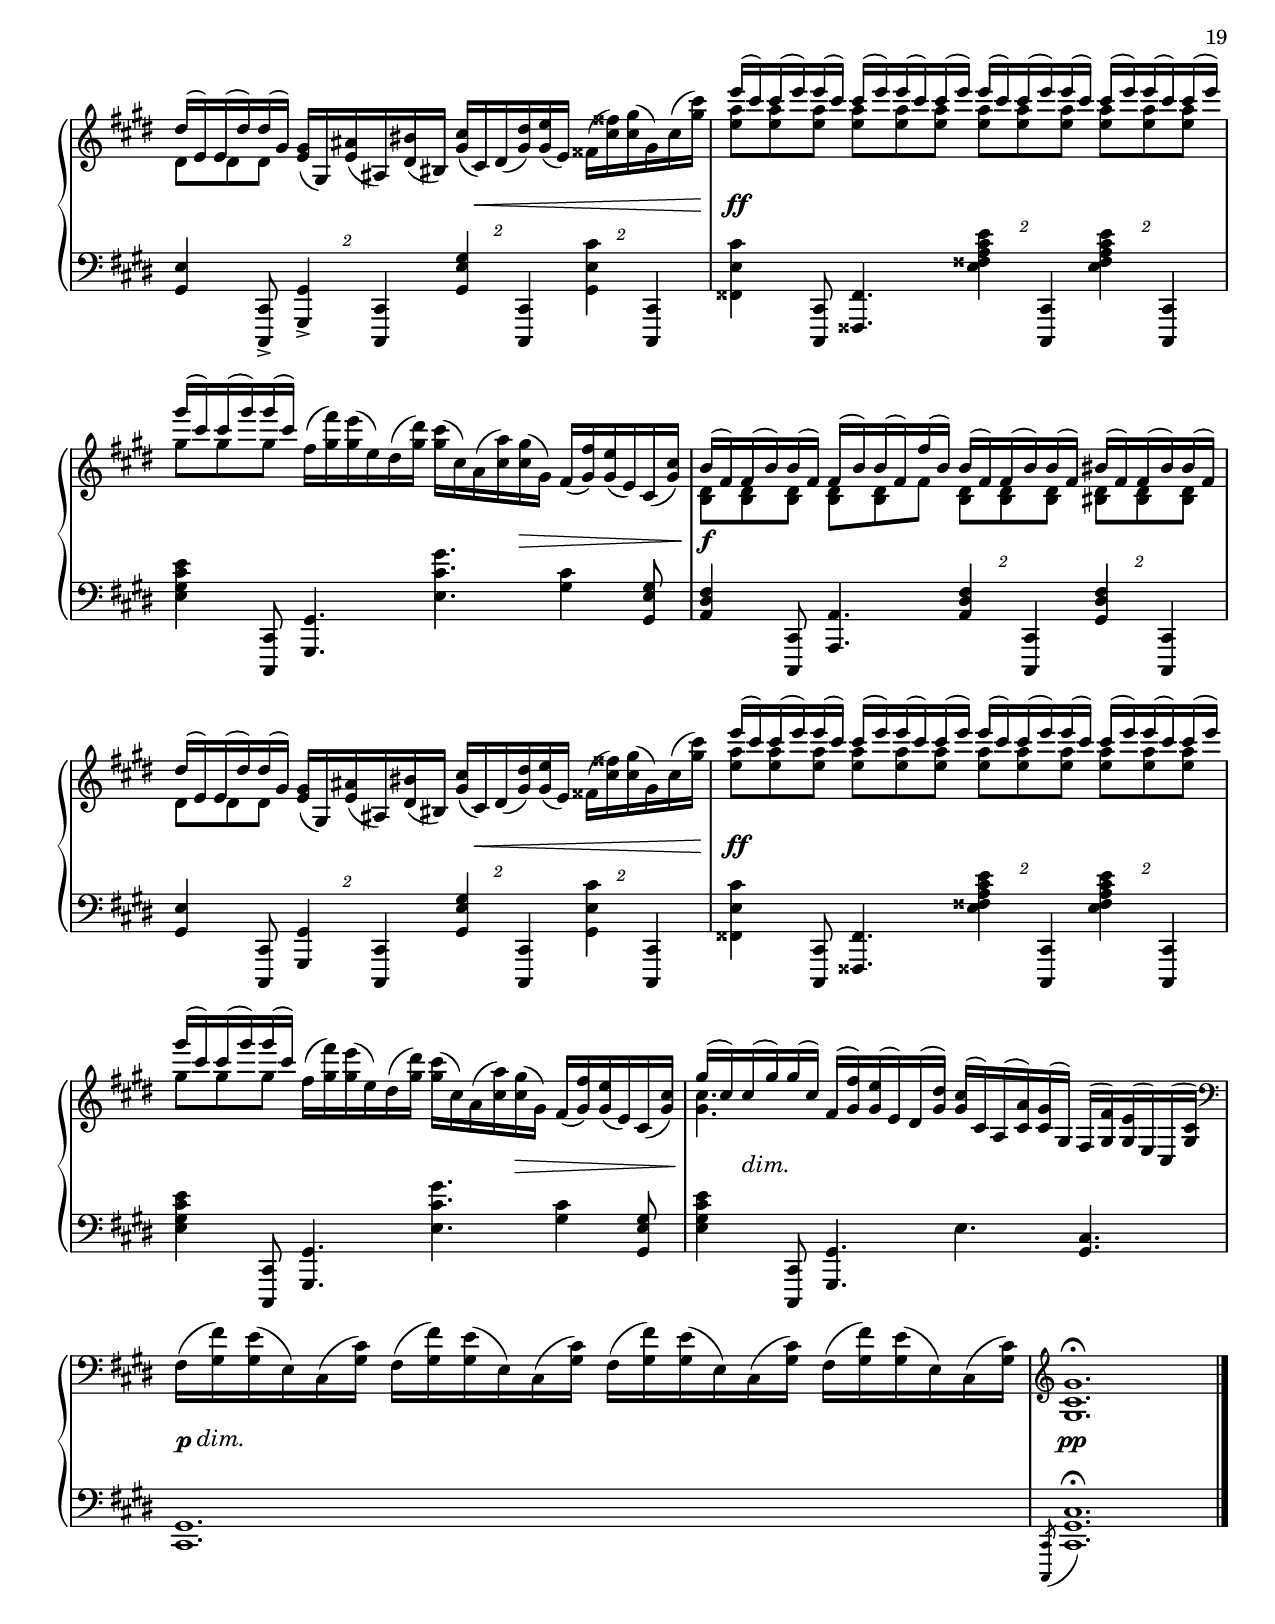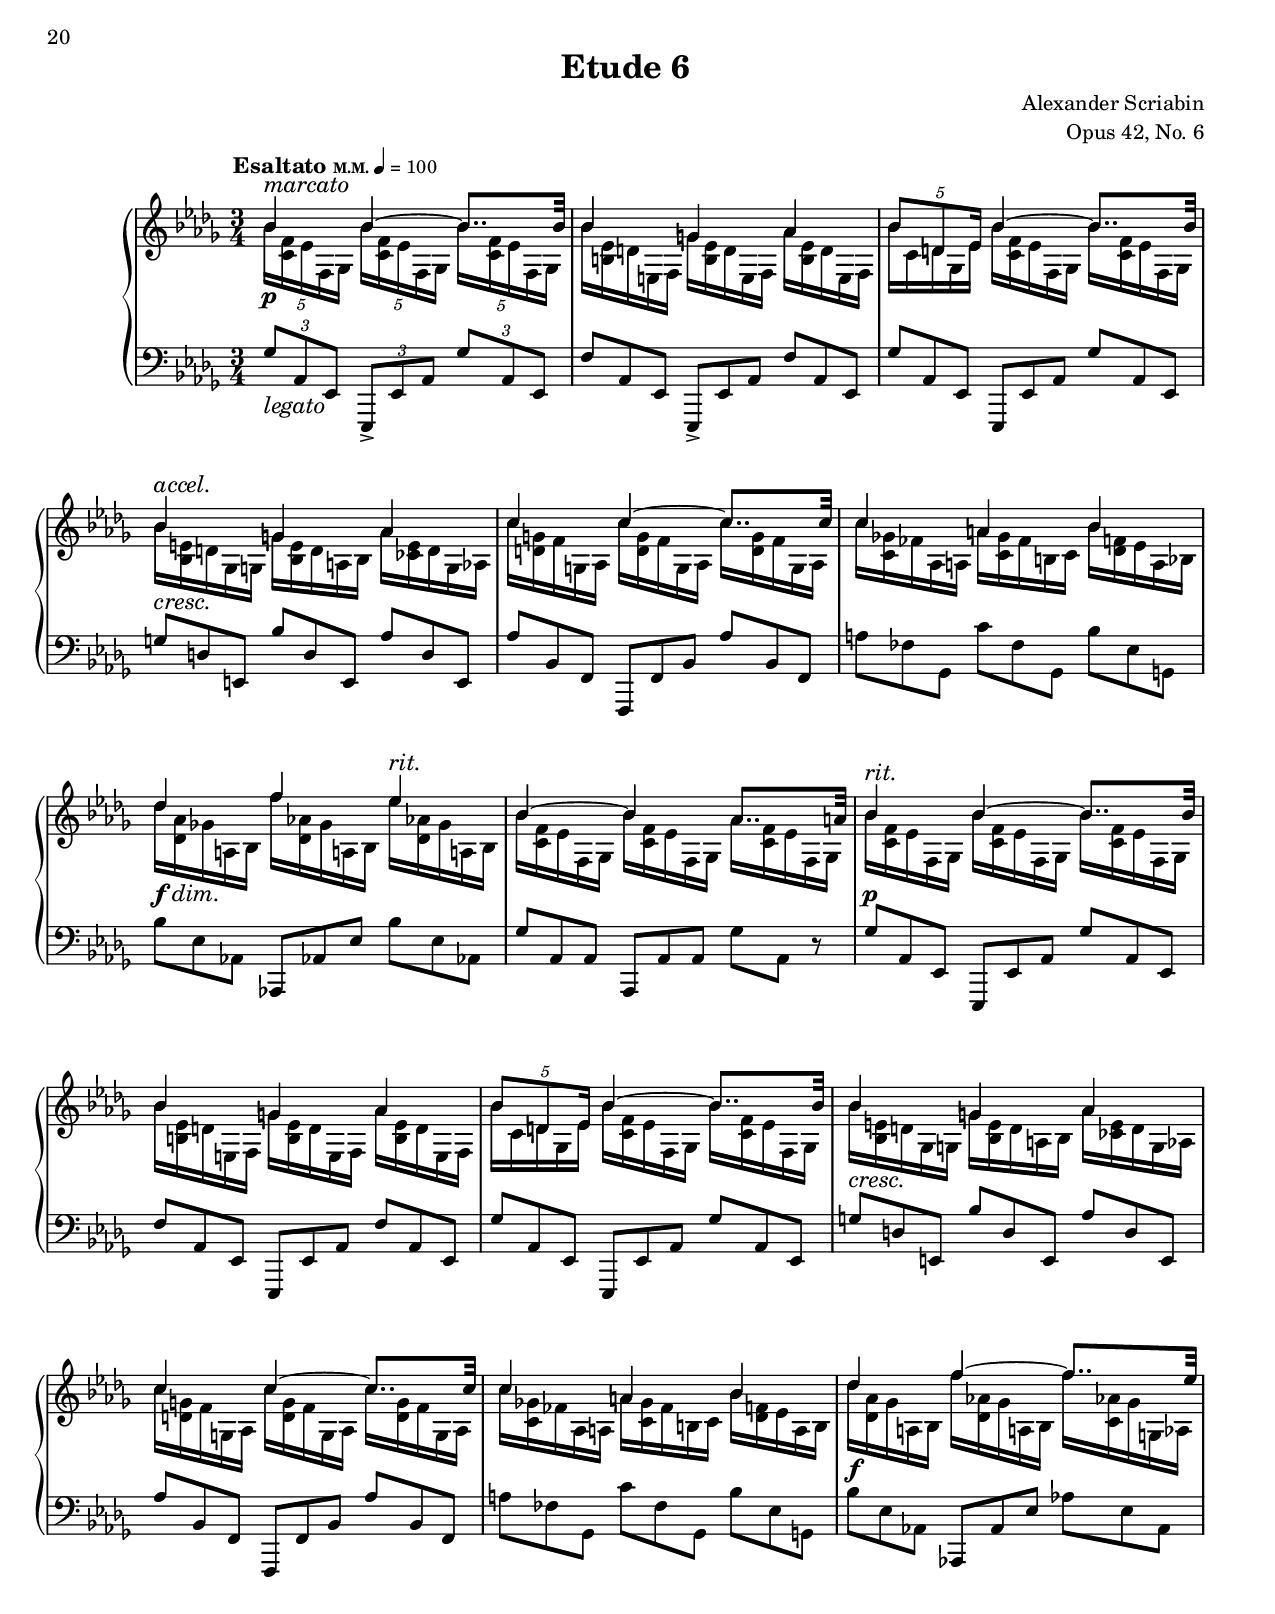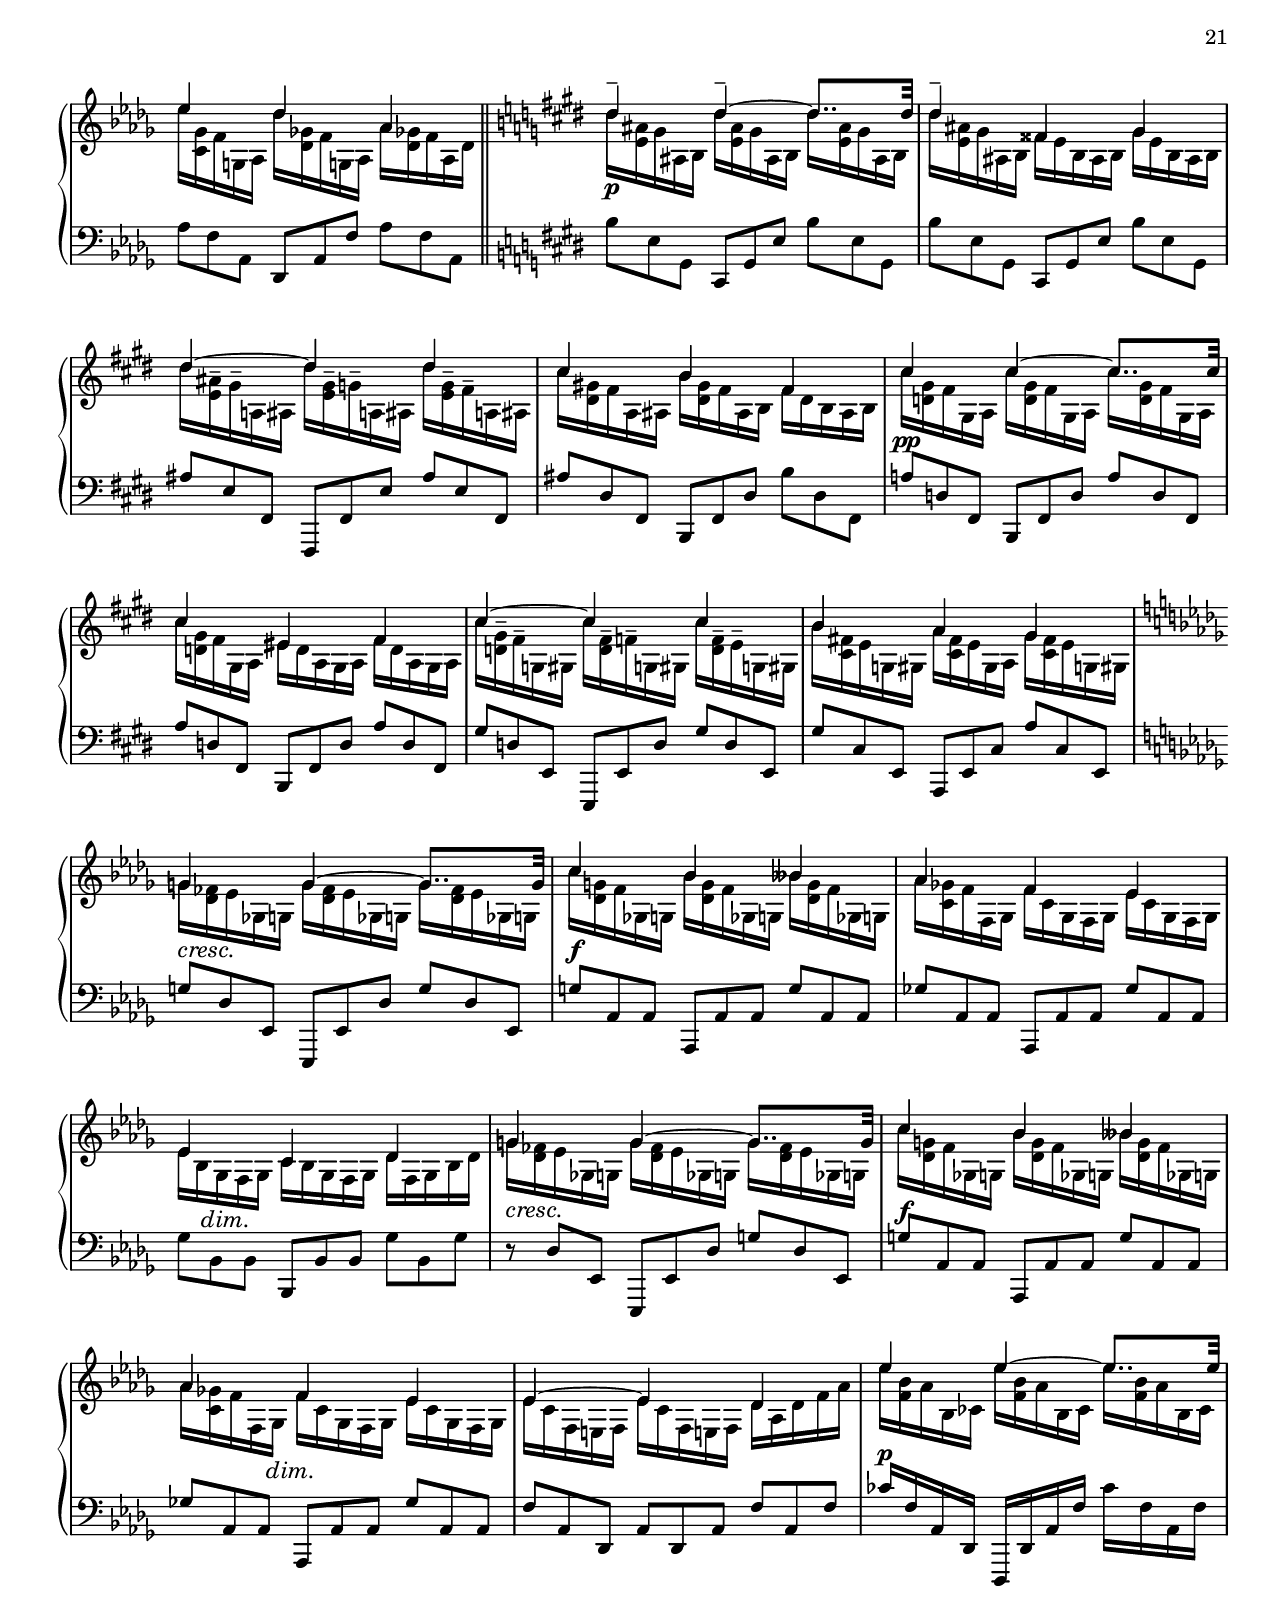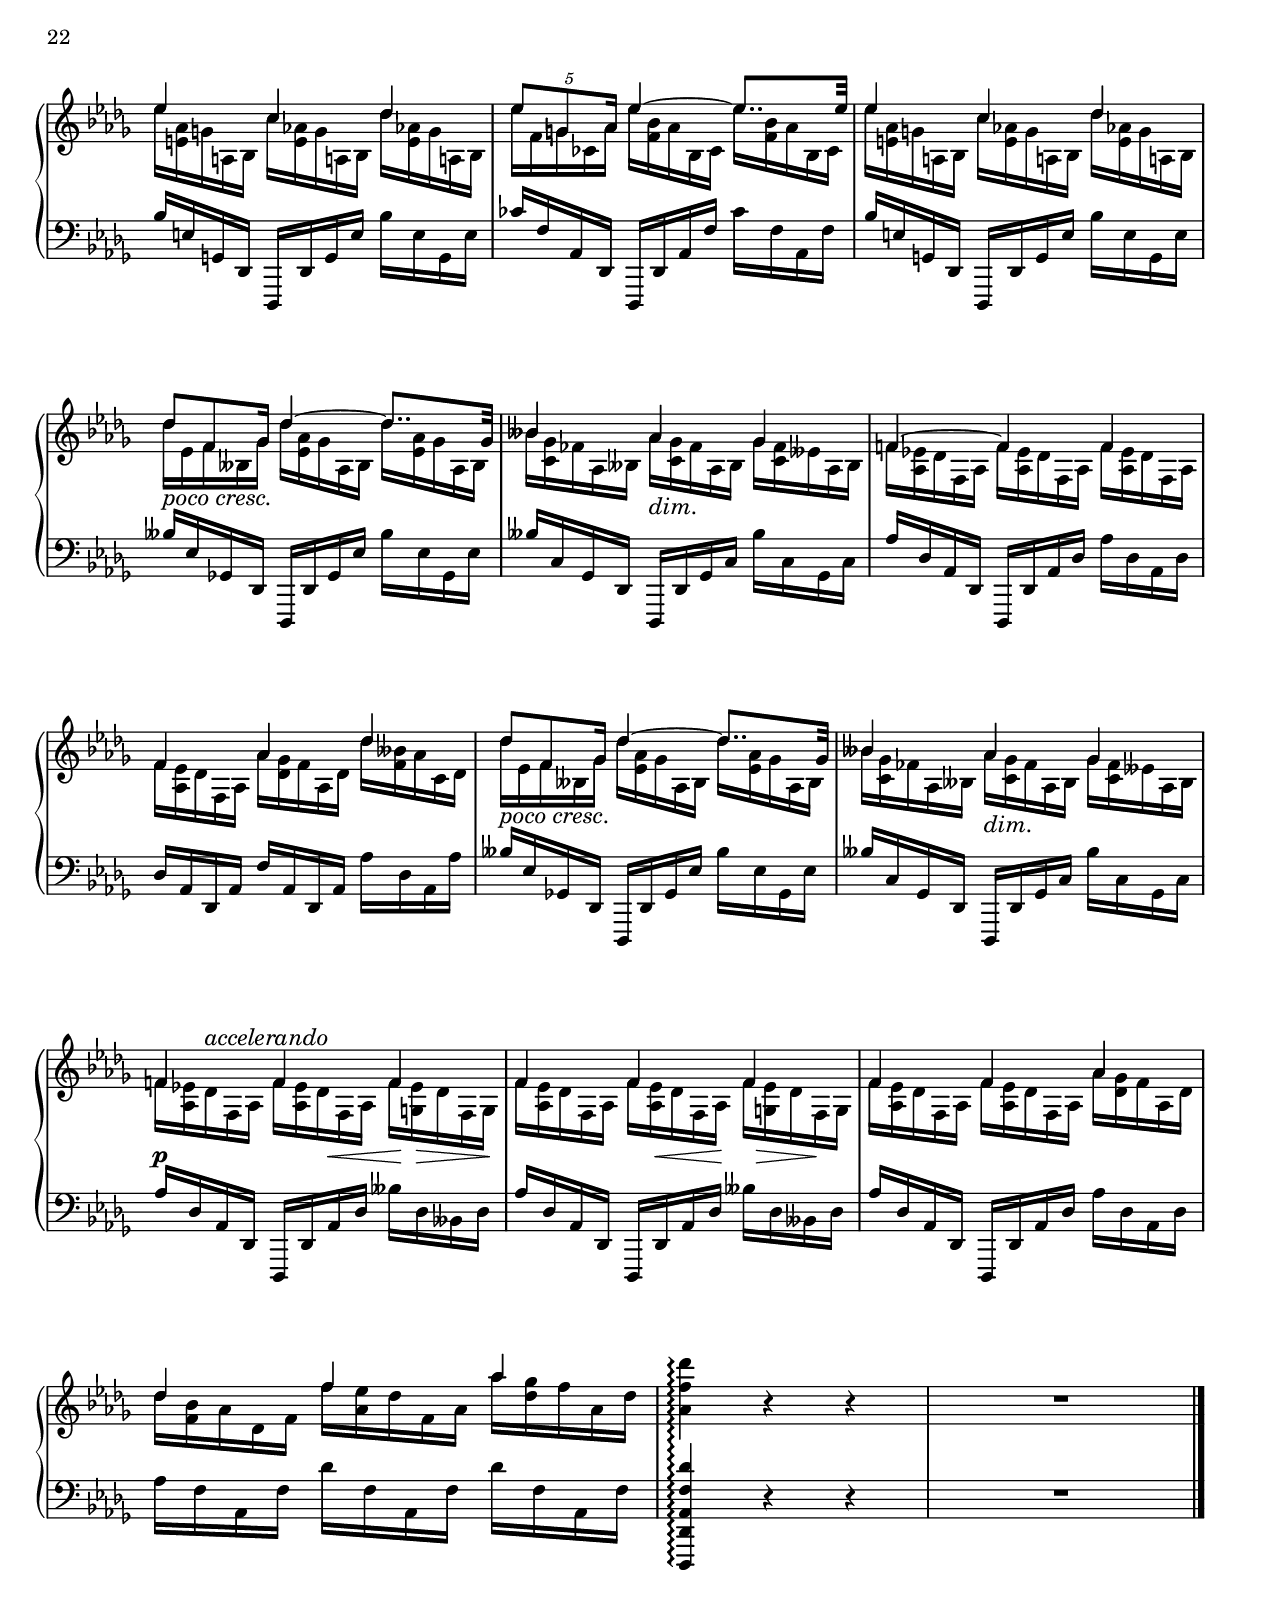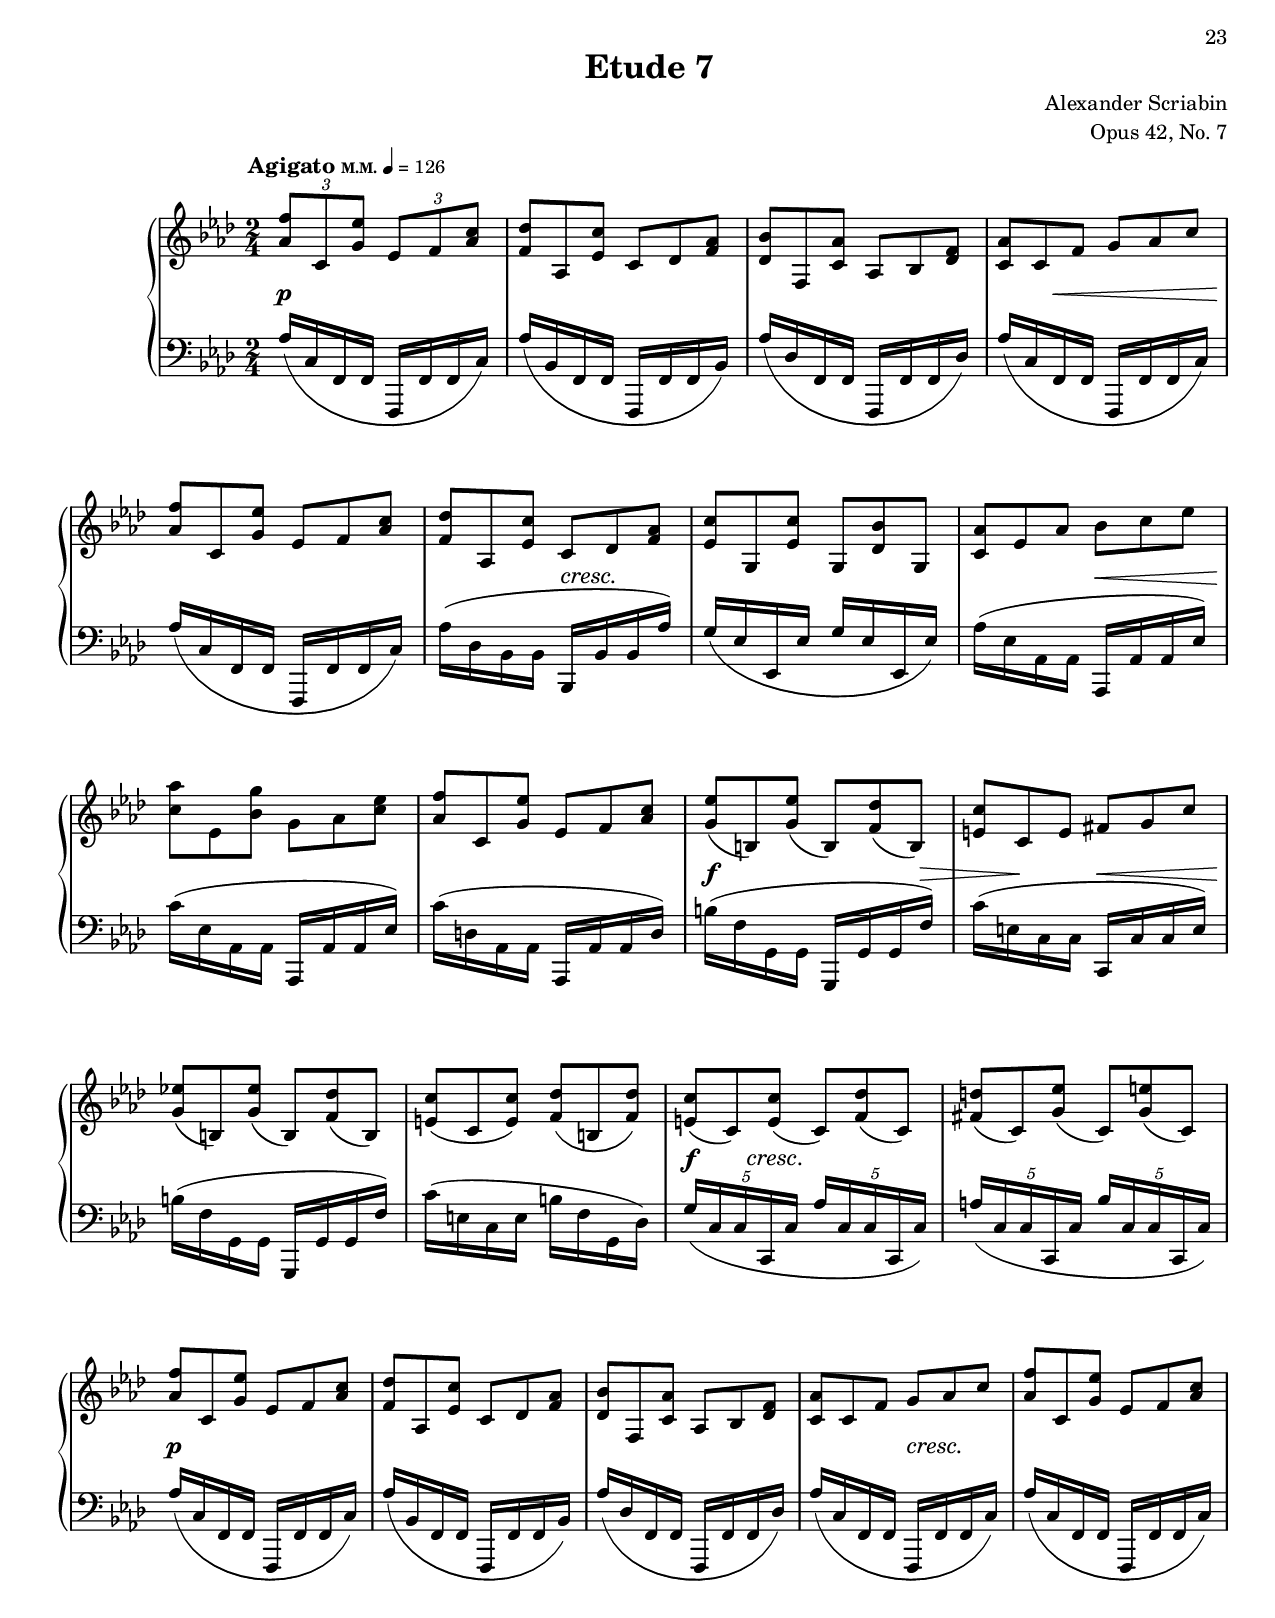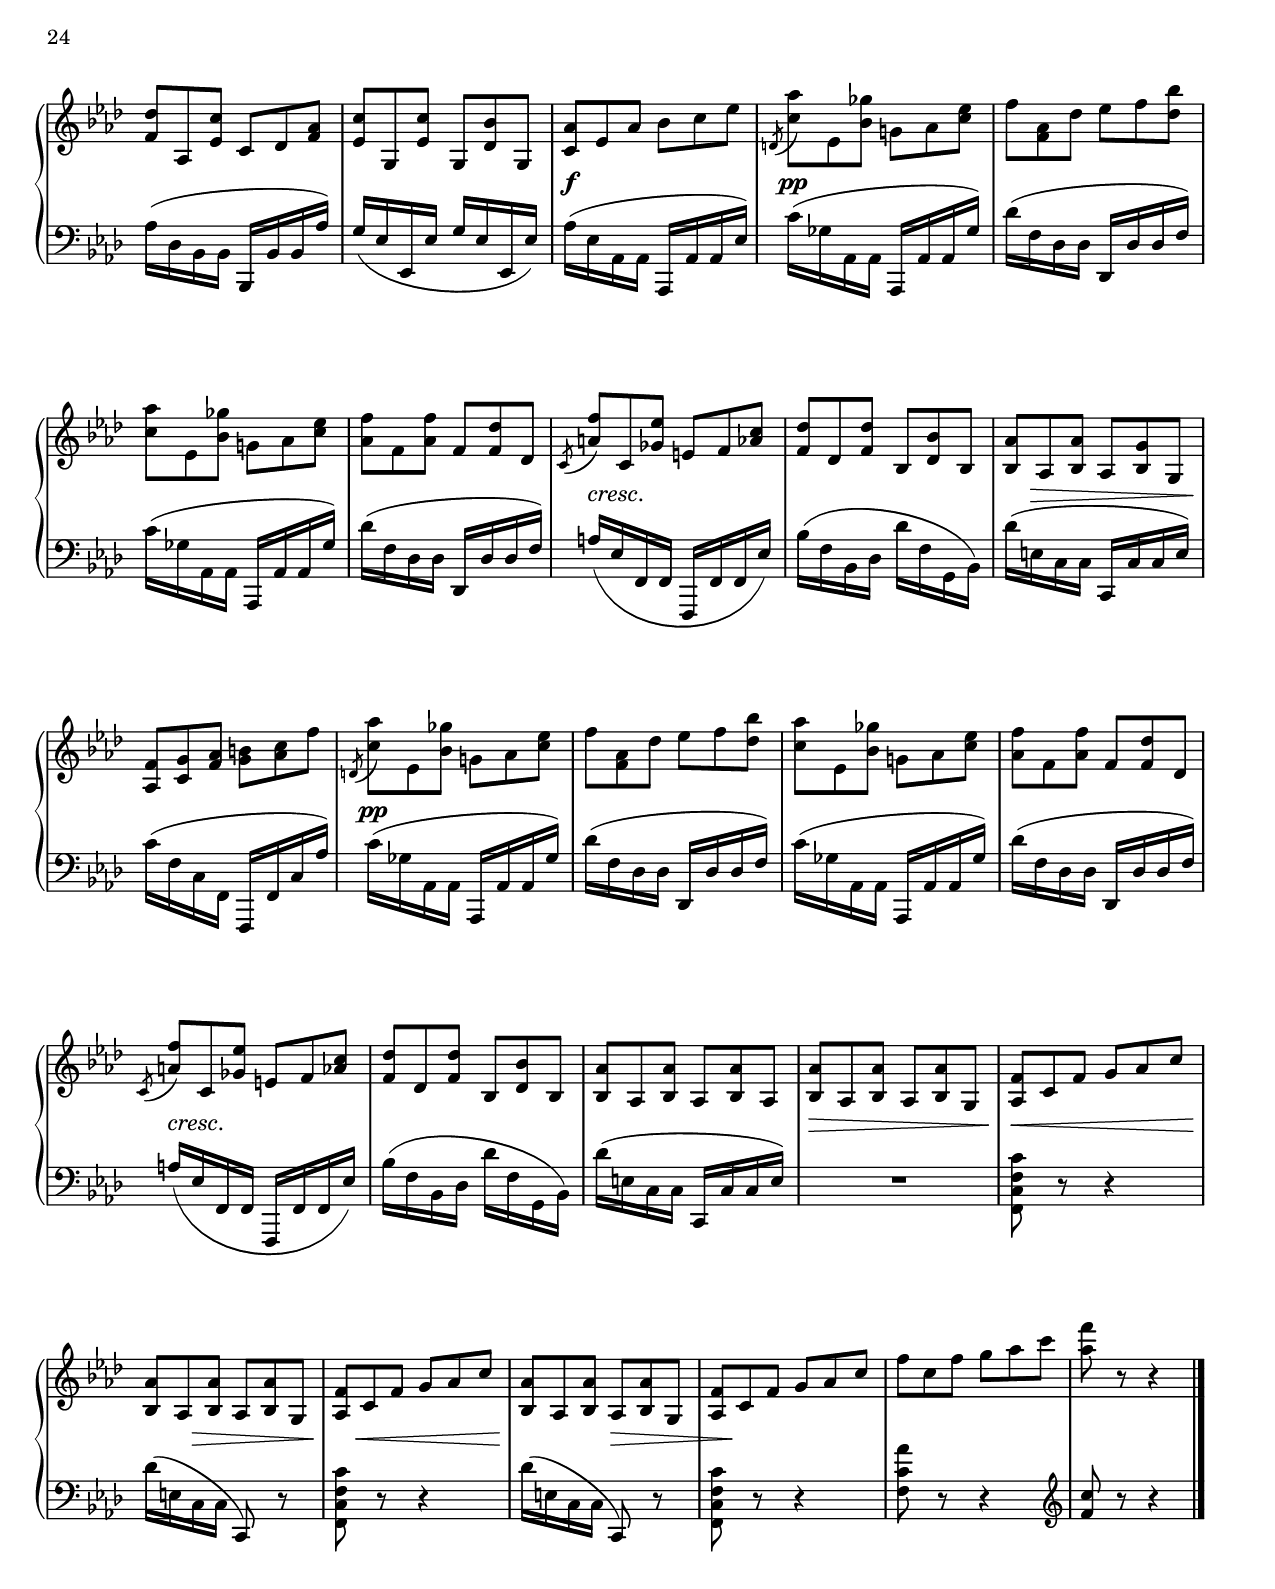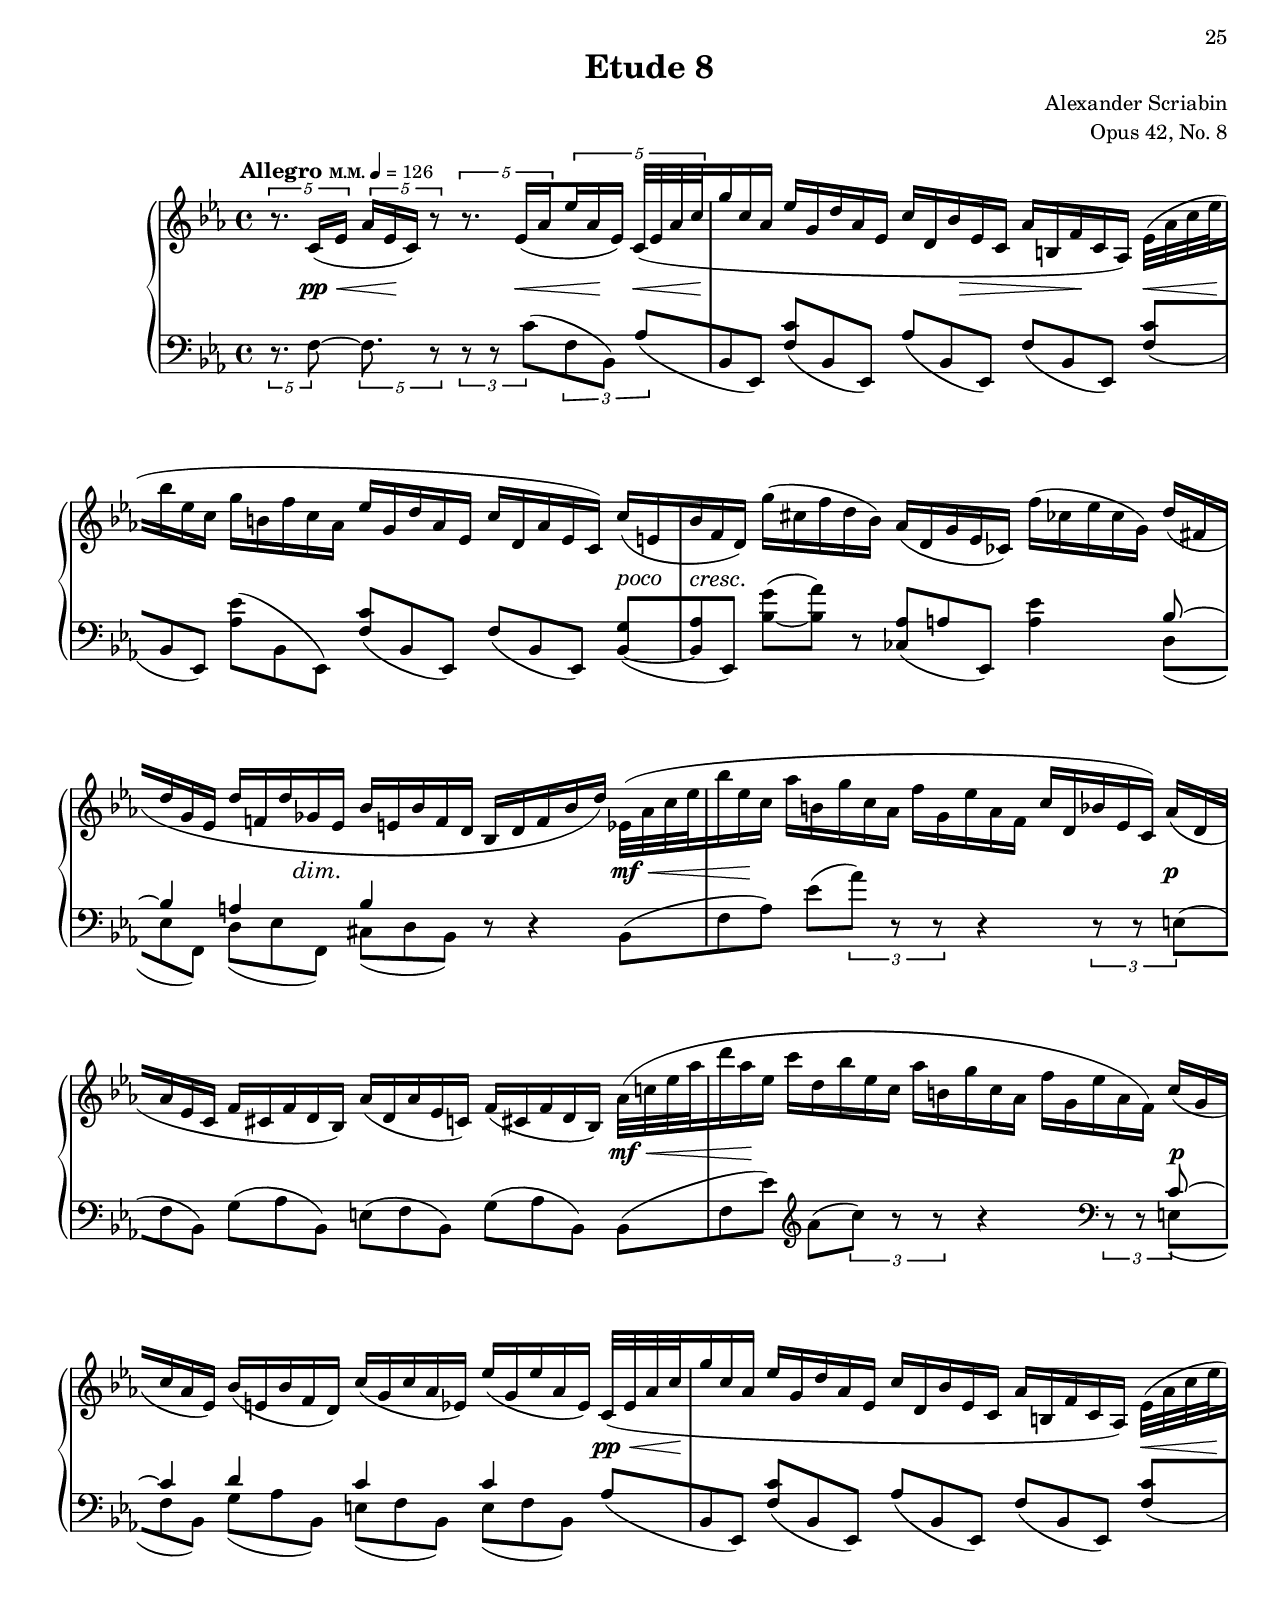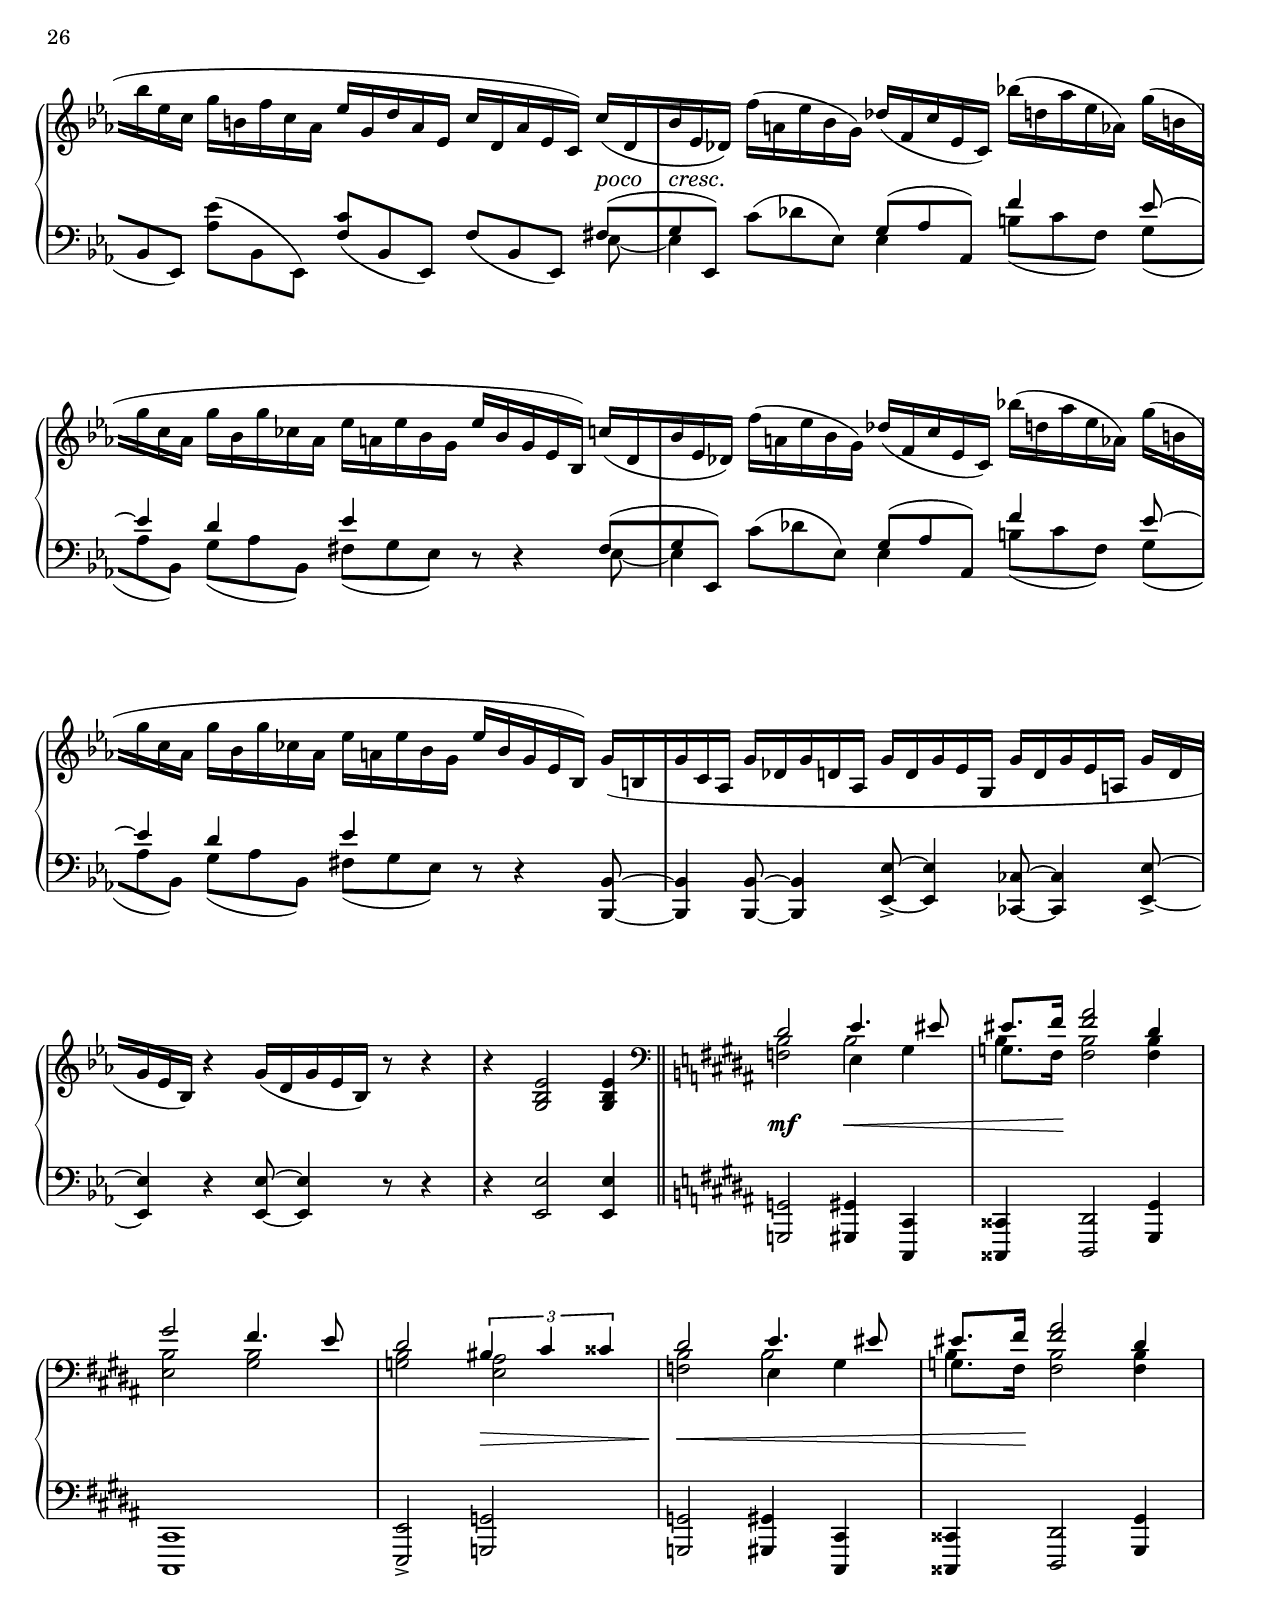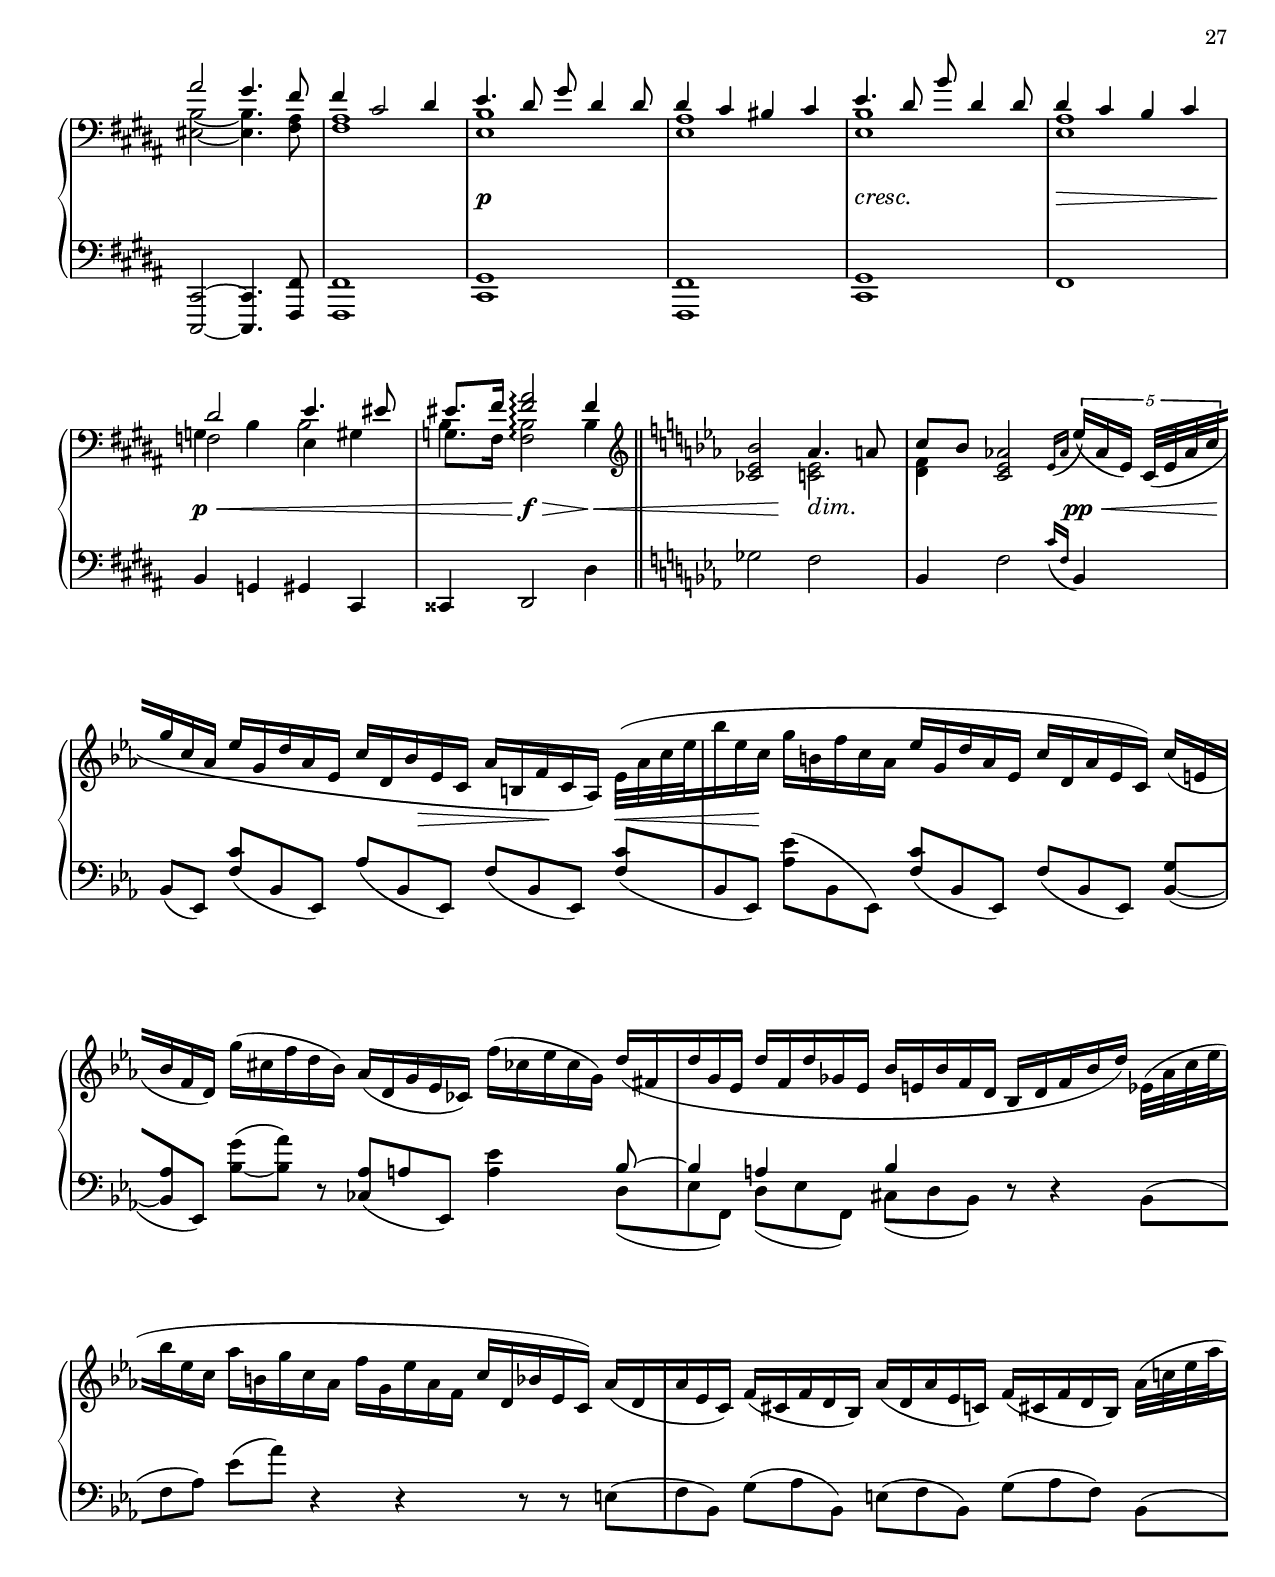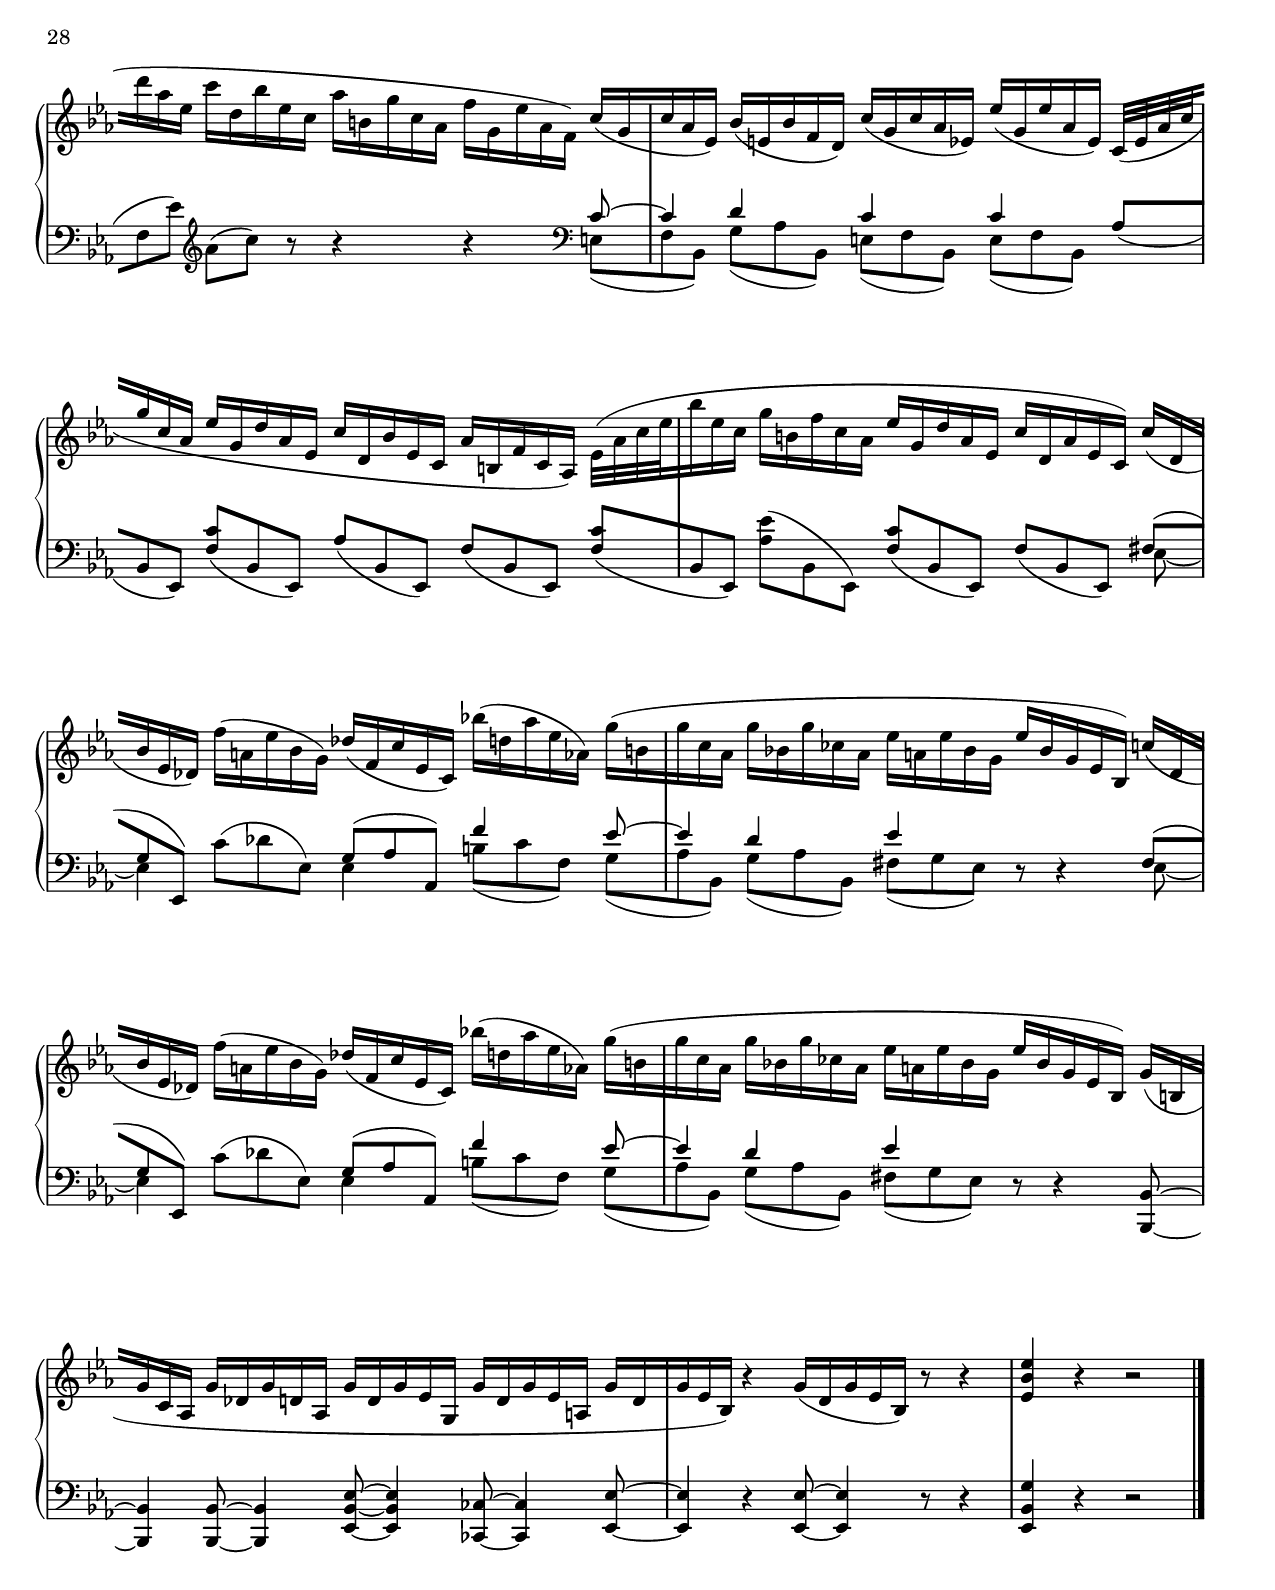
%...+....1....+....2....+....3....+....4....+....5....+....6....+....7....+....

\version "2.24.0"

\include "includes/header-paper.ily"
\version "2.24.0"

titlePage = \bookpart {

  \header {
    title = ##f
    subtitle = ##f
    composer = ##f
    arranger = ##f
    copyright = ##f
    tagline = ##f
  }

  \markup { \center-column {
    \vspace #14
    \fill-line { \abs-fontsize #36 \bold "Eight Etudes" }
    \vspace #3
    \fill-line { \abs-fontsize #20 "Opus 42" }
    \vspace #4
    \fill-line { \abs-fontsize #20 "by Alexander Scriabin" }
    \vspace #4	
    \fill-line { \abs-fontsize #14 "for Piano"}
  } } 
}

%...+....1....+....2....+....3....+....4....+....5....+....6....+....7....+....

\version "2.24.0"
\language "english"

\include "global-variables.ily"

%%% Positions and shapes %%%

moveTextA = \tweak X-offset -1 \etc

slurShapeA = \tweak positions #'(0 . 0) \etc
slurShapeB = \tweak positions #'(0 . 3) \etc
slurShapeC = \shape #'((0 . 1) (0 . -1) (0 . -1) (0 . 0)) \etc
slurShapeD = \shape #'((0.5 . -1) (0 . 0) (0 . 0) (0 . 0)) \etc
slurShapeE = \tweak positions #'(0 . 1) \etc

%%% Music %%%

global = {
  \time 3/4
  \key df \major
  \set Staff.extraNatural = ##f
}

rightHand = \relative {
  \global
  \slurUp
  \tuplet 3/2 4 { bf'8( c, bff'  f' bf, c,  bff' ef af, } |
  \scaleDurations 2/3 {
    bff8 df, af'  df df, f  af df, g) |
    bf8( c, bff'  f' bf, c,  bff' ef af, |
    bff8 df, af'  df df, f  bff f af) |
    b8( cs, bf'  fs' b, cs,  bf' e a, |
    b8 cs, bf'  e b d,  bf' d a) |
    g8( d fs  d' es, d  fs d' cs |
    c!8 ef, gf  c af, c  f c ef) |
    
    \barNumberCheck 9
    bf'8( c, bff'  f' bf, c,  bff' ef af, |
    bff8 df, af'  df df, f  af df, g) |
    bf8-\slurShapeA ( c, bff'  f' bf, c,  bff' ef af, |
    bff8 df, af'  df df, f  bff f af) |
    ef'8( f, eff'  bf' ef, f,  eff' af df, |
    fs8 g, f'  b fs g,  f' a e) |
    f8( g, ff'  c' f, g,  ff' bf ef, |
    gs8 a, g'  cs gs a,  g' b fs) |
    
    \barNumberCheck 17
    cs8( ds, c'  fs b, ds,  as' fss' a,) |
    r8 af!( d  af' f af,  ff' af ef) |
    bf8( gf bff  ef af, af,  g' e' gf,) |
    r8 f( af  f' df f,  c' f cf) |
    r8 bf( e  bf' g af,  gf' bf f) |
    r8 df( c'  f a, df,  c' f bf,) |
    r8 af,-\slurShapeC ( g'  ef'! e, af,  g' df' f,) |
    r8 g,( df'  c' f, g,  f' c' ef,) |
    
    \barNumberCheck 25
    f8( g, ff'  c' ef, g,  d' bf' df, |
    c8 af bf  af' cf, af  df af' d, |
    c!8 af bf  g' b, af  df f d |
    f8 g, a  f' c g  c ef bf) |
    f8( df ff  c' ef, g,  d' bf' df, |
    c8 af bf  af' cf, af  df af' d,) |
    f8( df ff  c' ef, g,  d' bf' df, |
    c8 af bf  af' cf, af  df af' d,) |
    
    \barNumberCheck 33
    ef8( af, c!  af' c, af  c g' f |
    c8 af c  af' c, af  c g' f) |
    r8 af,( c  f c ef  bf' ef, af) |
    r8 ef( af  df af c  f c ef) |
    
    \key b \major
    r8 ds,( fs  cs' fs, b  e b ds |
    gs fs b  gs fs b,  ds gs, fs) |
    fs8( b, es  b' e, b  css b' ds,) |
    fs8( b, es  b' e, b  css b' ds,) |
    
    \barNumberCheck 41
    \key bf \major 
    r8 ef( cf'  ef bf ef,  af gf' f |
    a8 f ef  f ef a,  ef' a, f |
    a8 f ef  f ef a,  ef' a, f |
    a8 ef' f  ef f a  f a f') |
    r8 d,( f  c' f, bf  ef bf d |
    g8 f bf  g f bf,  d g, f) |
    f8( bf, e  bf' ef, bf  cs bf' d, ) |
    f8( bf, e  bf' ef, bf  cs bf' d, ) |
    
    \barNumberCheck 49
    r8 d( bf'  d a d,  gs f' e |
    gs8 e d  e d gs,  d' gs, e |
    gs8 e d  e d gs,  d' gs, e |
    gs8 d' e  d e gs  e gs e') |
    
    \key a \major 
    fs,8( d f  cs' e, gs,  ds' b' d, |
    cs8 a b  a' c, a  d a' ds,) |
    fs8( d f  cs' e, gs,  ds' b' d, |
    cs8 a cs  a' cs, a  cs a' gs) |
        
    \barNumberCheck 57
    gs8( cs, fss  cs' fs, bs,  a' ds gs, |
    a8 cs, gs'  es' cs es,  cs es gs) |
    b8( e, as  e' a, ds,  c' fs b, |
    c8 e, b'  gs' e gs,  e gs b) |
    ds8( gs, css  gs' cs, gs  bs gs' cs, |
    es8 fss, e'  as ds, fss,  css' ass' ds, |
    <gs, ds' bs'>8) ds( gs  cs gs bs  es bs ds |
    as'8 ds, gs  es gs, ds' 
  } \tuplet 3/2 { as4) as8 } |
  
  \barNumberCheck 65
  \key df \major
  \scaleDurations 2/3 {
    bf8( c, bff'  f' bf, c,  bff' ef af, |
    bff8 df, af'  df df, f  af f g) |
    bf8( c, bff'  f' bf, c,  bff' ef af, |
    bff8 df, af'  df df, f  bff f af) |
    b8( cs, bf'  fs' b, cs,  bf' e a, |
    b8 cs, bf'  e b d,  bf' d a |
    g8 d fs d' es, d  fs d' cs |
    c!8 ef, gf  c af, c  f c ef) |
    
    \barNumberCheck 73
    bf'8( c, bff'  f' bf, c,  bff' ef af, |
    bff8 df, af'  df df, f  af f g) |
    bf8( c, bff'  f' bf, c,  bff' ef af, |
    bff8 df, af'  df df, f  bf f af) |
    af8( bf, aff'  ef' af, bf,  aff' df gf, |
    b8 c, bf'  e b c,  bf' d a) |
    bf8( c, bff'  f' bf, c,  bff' ef af, |
    cs8 d, c'  fs cs d,  c' e b) |
    
    \barNumberCheck 81
    fs8( gs, f'  b e, gs,  ds' bs' d,) |
    r8 df!( g  df' bf df,  bff' df af) |
    ef8( cf eff  af df, df,  c' a' cf,) |
    r8 bf( df  bf' gf bf,  f' bf ff) |
    r8 ef( a  ef' c ef,  cf' ef bf) |
    r8 gf( f'  bf d, gf,  f' bf ef,) |
    r ef,( c'  af' a, ef  c' gf' bf,) |
    r8 gf( bf  f' bf, gf  bf ef af,) |
    
    \barNumberCheck 89
    bf8( c, bff'  f' af, c,  g' ef' gf, |
    f8 df ef  df' ff, df  gf! df' g, |
    f8 df ef  c' e, df  gf bf g |
    bf8 c, d  bf' f c  f af ef) |
    bf'8( c, bff'  f' af, c,  g' ef' gf, |
    f8 df ef  df' ff, df  gf! df' g,) |
    bf8( c, bff'  f' af,  c,  g' ef' gf, |
    f8 df ef  df' ff, df  gf! df' g,) |
    
    \barNumberCheck 97
    af8( df, f  df' f, df  f c' bf |
    af8 df, f  df' f, df  f c' bf) |
    r8 af,( df  gf df f  bf f af) |
    r8 df,( f  bf f af  ef' af, df) |
    r8 f,( af  ef' af, df  gf df f |
    bf8 af df  bf af df,  f bf, af |
    af8 df,! g  df' gf, df  f c ff |
    ef8 af, eff' af df, af  df f af) |
    
    \barNumberCheck 105
    r8 f( af  ef' af, df  gf df f |
    bf8 af df  bf af df,  f bf, af |
    af8 df,! g  df' gf, df  f c ef |
    ef8 af, eff'  af df, af  df f af) |
    af8( df, g  df' gf, df  f c ef |
    ef8 af, eff'  af df, af  f' c ef) |
    r8 f,( af  ef' af, df  gf df f |
    bf8 f af  ef' af, df  gf df f |
  }
  
  \barNumberCheck 113
  df'4) r r |
  << { df,4\arpeggio-\moveTextA ^\ms } \\ { <f,, af df f>\arpeggio } >> r r |
  \bar "|."
}

leftHand = \relative {
  \global
  \clef bass
  \tupletDown
  \tuplet 5/3 { gf4( af, df, af' gf') } |
  \scaleDurations 3/5 {
    f4( af, df, bff' f') |
    gf4( af, df, af' gf') |
    f4( af, df, af' f') |
    g4( a, a, a' g') |
    g4( a, d, a' fs') |
    a4( a, d, a' fs') |
    gf4( af, af, af' gf') |
    
    \barNumberCheck 9
    gf4( af, df, af' gf') |
    f4( af, df, bff' f') |
    gf4( af, df, af' gf') |
    f4( af, df, af' f') |
    r4 cf'( df, cf' f) |
    %% I made an editorial decision and removed the clefs from 
    %% measures 14 and 16.
    cs'4-\slurShapeB ( cs, g a,) r |
    r4 df'( ef, df' g) |
    ds'4-\slurShapeB ( ds, a b,) r |
    
    \barNumberCheck 17
    r4 a'( b, ds ds') |
    gf4( af, c, af' gf') |
    r4 af,( c, af') r |
    f'4( af, df, af' f') |
    af4( bf, d, bf' af') |
    af4( df, ef, df' af') |
    af4( df, ef, df' af') |
    g4( df ef, df' g) |
  }
      
  \barNumberCheck 25
  <ef, df'>4 <af,, af'> << { ff'''8. ef16 } \\ { ef,4 } >> |
  <ef d'>4 <af,, af'> << { cf''8. cf16 } \\ { ef,4 } >> |
  <ef d'>4 <af,, af'> << { cf''8. c16 } \\ { ef,4 } >> |
  <ef df'!>4 <af,, af'> r |
  <ef' ef'>4 <af, af'> r |
  <ff' ff'>4 <af, af'> r |
  <ef' ef'>4 <af, af'> r |
  <ff' ff'>4 <af, af'> r |
  
  \barNumberCheck 33
  <ef' ef'>4 <af, af'> <d d'> |
  <ef ef'>4 <af, af'> <d d'> |
  <ef ef'>4 <af, af'> r |
  <af' af'> r r |
  
  \key b \major
  fs'8[ b,]  ds'[ fs,]  fs'[ ds] |
  b'8 r r4 r |
  <g,, g'>2-> <b fs'>4 |
  <g g'>2-> <b fs'>4 |
  
  \barNumberCheck 41
  \key bf \major
  <cf, cf'>2 <f f'>4 |
  R2. |
  <cf cf'>4\sf f' r |
  R2. |
  f8[ bf,]  d'[ f,]  f'[ d] |
  bf'8 r r4 r |
  <gf,, gf'>2 <bf f'>4 |
  <gf gf'>2 <bf f'>4 |
  
  \barNumberCheck 49
  <bf, bf'>2 <e e'>4 |
  R2. |
  <bf bf'>4 e' r |
  R2. |
  
  \key a \major 
  <e, e'>4 <a, a'> r |
  <f' f'>4 <a, a'> r |
  <e' e'>4 <a, a'> r |
  <e' e'>4 <a, a'> r |
  <a' ds>2 <gs fs'>4 |
  << { es'8[-\slurShapeD _( gs,] cs,) } \\ { es'4 s8 } >> r r4 |
  <c fs>2 <b a'>4 |
  << { g'8[-\slurShapeD _( b,] e,) } \\ { g'4 s8 } >> r r4 |
  <e as>2. |
  <ds cs'>2. |
  <gs, ds' bs'>8 r r4 r |
  R2. |
  
  \barNumberCheck 65
  \key df \major 
  gf'8( af, df,) af'( gf' c) |
  f,8( af, df,) bff'( f' df') |
  gf,8( af, df,) af'( gf' c) |
  f,8( af, df,) af'( f' df') |
  g,8( a, a,) a'( g' cs) |
  g8( a, d,) a'( fs' d') |
  \stemUp a8( a, d,) a'( fs' d') |
  gf,8[( af,] af,) r r4 |
  
  \barNumberCheck 73
  gf''8( af, df,) af'( gf' c) |
  f,8( af, df,) bff'( f' df') |
  gf,8( af, df,) af'( gf' c) |
  f,8[( af,] df,) r r4 |
  \stemNeutral ff'8( gf, gf,) gf'( ff' bf) |
  fs'8[-\slurShapeE ( fs, c d,]  d,) r |
  gf''8( af, af,) af'( gf' c) |
  gs'8[-\slurShapeE ( gs, d e,]  e,) r |
  
  \barNumberCheck 81
  d''8( e, e,) e'( gs gs') |
  cf8[-\slurShapeE ( df, f, f] f,) r |
  df''8( f, f,) f'( df') r |
  bf'[-\slurShapeE ( df, gf, gf] gf,) r |
  df'''8[-\slurShapeE ( ef, g, g] g,) r |
  df'''8[-\slurShapeE ( gf, af, af] af,) r |
  df''8[-\slurShapeE ( gf, af, af] af,) r |
  c''8[-\slurShapeE ( gf af, af] af,) r |
  
  \barNumberCheck 89
  <af' gf'>4 <df,, df'> << { bff'''8. af16 } \\ { af,4 } >> |
  <af g'>4 <df,, df'> <af'' ff'> |
  <af g'>4 <df,, df'> << { ff''8. f16 } \\ { af,4 } >> |
  <af gf'>4 <df,, df'> r |
  <af'' gf'>4 <df,, df'> r |
  <bff'' g'>4 <df,, df'> r |
  <af'' gf'!>4 <df,, df'> r |
  <bff'' g'>4 <df,, df'> r |
  
  \barNumberCheck 97
  <af'' f' af>4 <df,, df'> <af'' g'> |
  <af af'>4 <df,, df'> <af'' g'> |
  <af af'>4 <df,, df'> r4 |
  <df' af' f'>4 r r |
  cf''8[ df,]  f'[ cf]  af'[ f] |
  df'4 r r |
  << { bf,2 gf4 } \\ { d4( ef) af, } >> |
  <df, af' f'>4 r r |
  
  \barNumberCheck 105
  cf''8[ df,]  f'[ cf]  af'[ f] |
  df'4 r r |
  << { bf,2 gf4 } \\ { d4( ef) af, } >> |
  <df, af' f'>4 r r |
  << { bf''2 gf4 } \\ { d4( ef) af, } >> |
  <df, af' f'>4 r <af' gf'> |
  af8[ df,]  f'[ af,]  af'[ f] |
  df'8[ af]  f'[ df]  af'[ f] |
  
  \barNumberCheck 113
  \clef treble f'4 r r|
  \clef bass <df,,, af' df>4\arpeggio r r |
}

dynamics = {
  \override DynamicTextSpanner.style = #'none
  \override TextScript.Y-offset = -0.5
  s2.\p |
  s2. * 2 |
  s2 s4\cresc |
  s2. |
  s2.\mf |
  s2 s8 s\dim |
  s2. |
  
  \barNumberCheck 9
  s2.\pp |
  s2. * 3 |
  s2 s8 \tag layout { s-\tweak Y-offset -6.5 ^\crescPocoAPoco }
        \tag midi   { s\cresc } |
  s2. * 3 |
  
  \barNumberCheck 17
  s2. * 5 |
  s2.\ff |
  s2.\dim |
  s2. |
  
  \barNumberCheck 25
  s2.\f |
  s2. * 2 |
  s16 s8.\dim s2 |
  s4.\p s\< <>\! |
  s4 s2\> <>\! |
  s8 s\< s2 |
  s2\> s4\! |
  
  \barNumberCheck 33
  s2. * 4 |
  
  % key of b major
  s2\p s4-\tweak Y-offset 1 \< |
  s4-\tweak Y-offset 2 \> s2\! |
  s4.\> s\! |
  s4.\> s\! |
  
  \barNumberCheck 41
  % key of bf major
  s2.\f |
  s2. * 3 |
  s2.\p |
  s2. |
  s4.\> s\! |
  s4.\> s\! |
  
  \barNumberCheck 49
  s2.\f |
  s2. * 3 |
  s2.\p |
  s2. * 3 |
  
  \barNumberCheck 57
  s2.\cresc |
  s2. * 5 |
  s8\f s\p\< s2 |
  s2\> s4\p |
  
  \barNumberCheck 65
  s2.\pp |
  s2. * 3 |
  s2s4\cresc |
  s2. |
  s2 s4\dim |
  s2. |
  
  \barNumberCheck 73
  s2. * 5 |
  \tag layout { s2.^\crescPocoAPoco | }
  \tag midi   { s2.\cresc | }
  s2. * 2 |
  
  \barNumberCheck 81
  s2. * 4 |
  s2.\ff |
  s2. |
  s2.\dim |
  s2. |
  
  \barNumberCheck 89
  s2.\f |
  s2. |
  s2 s16 s8.\dim |
  s2. |
  s4\p s2\< |
  s2\> s4\! |
  s2.\< |
  s2\> s4\! |
  
  \barNumberCheck 97
  s2. * 4 |
  s2-\tweak Y-offset -2 \pp s4-\tweak to-barline ##f \< |
  s8\! s8\> s8 s\! s4 |
  s2. * 2 |
  
  \barNumberCheck 105
  s2 s4-\tweak to-barline ##f \< |
  s8\! s8\> s8 s\! s4 |
  s2. * 4 |
  s2.\pp |
}

tempi = {
  \set Score.tempoHideNote = ##t
  \textMark \markup \tempo-markup Presto #2 #0 192-200
  \tempo 4 = 200
  s2. * 8 |
  
  \barNumberCheck 9
  s2. * 8 |
  
  \barNumberCheck 17
  s2. * 8 |
  
  \barNumberCheck 25
  s2. * 8 |
  
  \barNumberCheck 33
  s2. * 8 |
  
  \barNumberCheck 41
  s2. * 8 |
  
  \barNumberCheck 49
  s2. * 8 |
  
  \barNumberCheck 57
  s2. * 8 |
  
  \barNumberCheck 65
  s2. * 8 |
  
  \barNumberCheck 73
  s2. * 8 |
  
  \barNumberCheck 81
  s2. * 8 |
  
  \barNumberCheck 89
  s2. * 8 |
  
  \barNumberCheck 97
  s2. * 4 |
  \tempo "Prestissimo" 4 = 216
}

% MIDI only 
pedal = {
  \scaleDurations 3/5 {
    \repeat unfold 8 { s2.\sd s2\su | }
    
    \barNumberCheck 9
    \repeat unfold 8 { s2.\sd s2\su | }
    
    \barNumberCheck 17
    \repeat unfold 8 { s2.\sd s2\su | }
  }
  
  \barNumberCheck 25
  \repeat unfold 8 { s4\sd s2\su | }
  
  \barNumberCheck 33
  s4\sd s2\su |
  s4\sd s2\su |
  s2. * 2 |
  s2.\sd |
  s2.\su |
  s2\sd s4\su |
  s2\sd s4\su |
  
  
  \barNumberCheck 41
  s2\sd s4\su |
  s2. |
  s4\sd s2\su |
  s2. |
  s2.\sd |
  s2.\su |
  s2\sd s4\su |
  s2\sd s4\su |
  
  \barNumberCheck 49
  s2\sd s4\su |
  s2. |
  s4\sd s2\su |
  s2. |
  \repeat unfold 4 { s4\sd s2\su | }
  
  \barNumberCheck 57
  s2\sd s4\su |
  s4\sd s2\su |
  s2\sd s4\su |
  s4\sd s2\su |
  s2.\sd |
  s2.\su\sd |
  s2.\su |
  s2. |
  
  \barNumberCheck 65
  s4.\sd s\su\sd |
  \repeat unfold 7 { s4.\su\sd s\su\sd | }
  
  \barNumberCheck 73
  \repeat unfold 5 { s4.\su\sd s\su\sd | }
  s2\su\sd s4\su |
  s4.\sd s\su\sd |
  s2\su\sd s4\su |
  
  \barNumberCheck 81
  s4.\sd s\su\sd |
  s2\su\sd s4\su |
  s4.\sd s\su\sd |
  s2\su\sd s4\su |
  \repeat unfold 4 { s2\sd s4\su | }
  
  \barNumberCheck 89
  \repeat unfold 8 { s4\sd s2\su | }
  
  \barNumberCheck 97
  \repeat unfold 3 { s4\sd s2\su | }
  s2. |
  s2.\sd |
  s2.\su |
  s2. * 2 |
  
  \barNumberCheck 105
  s2.\sd |
  s2.\su |
  s2. * 4 |
  s2.\sd |
  s2. |
  
  \barNumberCheck 113
  s2.\su |
  s2. |
}

forceBreaks = {
  s2. * 3 \break
  s2. * 3 \break
  s2. * 3 \break
  s2. * 3 \break
  s2. * 3 \pageBreak
  
  s2. * 3 \break
  s2. * 3 \break
  s2. * 3 \break
  s2. * 4 \break
  s2. * 4 \break
  s2. * 4 \pageBreak
  
  s2. * 4 \break
  s2. * 4 \break
  s2. * 4 \break
  s2. * 4 \break
  s2. * 4 \pageBreak
  
  s2. * 4 \break
  s2. * 4 \break
  s2. * 4 \break
  s2. * 4 \break
  s2. * 4 \pageBreak
  
  s2. * 3 \break
  s2. * 3 \break
  s2. * 4 \break
  s2. * 4 \break
  s2. * 4 \pageBreak
  
  s2. * 4 \break
  s2. * 4 \break
  s2. * 4 \break
  s2. * 4 \break
}

etudeOneNotes =
\score {
  \header {
    title = "Etude 1"
    composer = "Alexander Scriabin"
    opus = "Opus 42, No. 1"
  }
  \keepWithTag layout  
  \new PianoStaff \with {
    connectArpeggios = ##t
    \override StaffGrouper.staff-staff-spacing.basic-distance = 12
  } <<
    \new Staff = "upper" \rightHand
    \new Dynamics \dynamics
    \new Staff = "lower" \leftHand
    \new Dynamics \tempi
    \new Devnull \forceBreaks
  >>
  \layout {}
}

\include "articulate.ly"

etudeOneMidi =
\book {
  \bookOutputName "etude-op42-no1"
  \score {
    \keepWithTag midi
    \articulate <<
      \new Staff = "upper" << \rightHand \dynamics \pedal \tempi >>
      \new Staff = "lower" << \leftHand \dynamics \pedal \tempi >>
    >>
    \midi {}
  }
}

%...+....1....+....2....+....3....+....4....+....5....+....6....+....7....+....

\version "2.24.0"
\language "english"

\include "global-variables.ily"

global = {
  \time 2/4
  \key fs \minor
  \set Staff.extraNatural = ##f
  \override Beam.breakable = ##t
}

rightHandUpper = \relative {
  \partial 4. r8 fs'8.. gs32 |
  a4~ \tuplet 3/2 { a4 b8 } |
  \voiceOne \tuplet 3/2 4 { d8 cs fs,  a4 a8 } |
  g4 es |
  \oneVoice r4 fs8.. gs32 |
  a4~ \tuplet 3/2 { a4 b8 } |
  \voiceOne \tuplet 3/2 4 { d8 cs fs,  a4 a8 } |
  b4 cs |
  \oneVoice r4 cs8.. ds32 |
  
  \barNumberCheck 9
  e4 <as, fs'> |
  \tuplet 5/4 { <b fs'>8. \voiceOne es,16[ fs } \scaleDurations 4/5 { 
      b as d]  es,[ fs |
    cs'16 b d]  \oneVoice as[ b e d fs]  r8 |
  }
  r4 b,8.. cs32 |
  d4 <gs, e'> |
  <a e'>4 <fs d'> |
  <g d'>4 \tuplet 5/4 { <es cs'>8. bs16[ cs } |
  \tuplet 5/4 { fs16 es a] r8 } fs8.. gs32 |
  
  \barNumberCheck 17
  a4~ \tuplet 3/2 { a4 b8 } |
  \voiceOne \tuplet 3/2 4 { d8 cs fs,  a4 a8 } |
  fs4 \tuplet 5/4 { g8. cs,16[ d }
  \tuplet 5/4 { a'16 g d] r8 } g8. a16 |
  b4~ \tuplet 3/2 { b4 cs8 } |
  \tuplet 3/2 4 { e8 d g,  b4 b8 } |
  b4^\smorz a |
  \oneVoice \compressMMRests { R2 * 2 } |
  
  % measure 25 comes in the middle of the MM rest
  \barNumberCheck 26
  \voiceOne a4 gs |
  \oneVoice \tupletUp \tuplet 5/4 4 { r8. gs16[ a  d cs fs]  gs,[ a } |
  \scaleDurations 4/5 {
    cs16 bs e]  e,[ es b' a d]  es,[ fs |
    b16 a cs]  gs,[ a d cs fs]  as,[ b |
    e16 d g] r8
  } <b, cs es>4 |
  <a cs fs>4 r |
  \bar "|."
}

rightHandLower = \relative {
  \partial 4. s4. |
  s2 |
  \tupletOff
  \voiceTwo fs'4 \tuplet 3/2 { fs4 d8 } |
  b4 b |
  s2 * 2 |
  fs'4 cs |
  e4 e |
  s2 |
  
  \barNumberCheck 9 
  s2 |
  s4 <e fs>8 s |
  <d fs>8 s4. |
  s2 * 4 |
  <b! cs>8 s4. |
  
  \barNumberCheck 17
  s2 |
  fs'4 \tuplet 3/2 { cs4 d8 } |
  a4 \tuplet 5/4 { g8. s8 } |
  s4 d'4~ |
  d2~ |
  d2 |
  d2 |
  \compressMMRests { s2 * 2 } |
  
  % measure 25 comes in the middle of the MM rest
  \barNumberCheck 26
  <b cs es>2 |
}

rightHand = {
  \global
  <<
    \new Voice \rightHandUpper
    \new Voice \rightHandLower
  >>
}

leftHand = \relative {
  \global
  \clef bass
  \tupletUp
  \partial 4. gs16[\<_\legatissimo a \tuplet 5/4 4 { d\> cs fs]\!  gs,[\< a |
    cs16\> bs e]\!  e,[\< es b'\> a d]\!  es,[-\tweak to-barline ##f \< fs | 
  }
  \scaleDurations 4/5 {
    b16\> a cs]\!  gs,[\< a d\> cs fs]\!  as,[-\tweak to-barline ##f \< b |
    e16\> d g]\!  bs,[ cs d cs gs!]  cs,[ gs' |
    cs16 gs' cs]  gs[ a d cs fs]  gs,[ a |
    cs16 bs e]  e,[ es b' a d]  es,[ fs |
    b16 a cs]  bs,[ cs fs e a]  ds,[ e |
    a16 gs e]  gs[ a b a e]  a,[ e' |
    a16 e' a]  \clef treble ds,[ e a gs cs]  ds,[ e |
    
    \barNumberCheck 9
    gs16 g b]  es,,[ fs fs' e! as]  as,[ b | 
  } 
  \tuplet 5/4 { e16 d b'] r8 } \clef bass <fs,, fs'>4~ |
  <b, fs' b>4 \tuplet 5/4 { r8. \clef treble es''16[ fs } |
  \scaleDurations 4/5 {
    cs'16 b d]  cs,[ d g fs b]  cs,[ d |
    fs16 f a]  \clef bass ds,,[ e e' d! gs]  gs,[ a |
    d16 cs a']  cs,,[ d d' c fs]  fs,[ g |
    c16 b g']  bs,,[ cs cs' b es]  r8 |
    <cs,, cs'>8.  gs''16[ a d cs fs]  gs,[ a |
    
    \barNumberCheck 17
    cs16 bs e]  e,[ es b' a d]  es,[ fs |
    b16 a cs]  bs,[ cs gs' fs a]  b,[ c |
    e16 d a']  as,[ b e d d']  r8 |
  }
  r4 << { g,4~ | g2~ | g2 | fs2 | } \\ { b,4~ | b2~ | b2 | c2 | } >>
  \compressMMRests { R2 * 2 } |
  
  % measure 25 comes in the middle of the MM rest
  \barNumberCheck 26
  <cs, cs'>2 |
  \tuplet 5/4 4 { r8. gs''16[ a  d cs fs]  gs,[ a } |
  \scaleDurations 4/5 {
    cs16 bs e]  e,[ es b' a d]  es,[ fs |
    b16 a cs]  gs,[ a d cs fs]  as,[ b |
    e16 d g] r8
  } <cs,, cs'>4 |
  <fs, fs'>4 r |
}

dynamics = {
  \override DynamicTextSpanner.style = #'none
  \partial 4. s4.\p |
  s4. s8-\tweak Y-offset 1 \< |
  \tag layout { s4-\tweak Y-offset 1 \> } \tag midi { s4\> } s8\! s8\< |
  s4\> s\! |
  s2 |
  s4. s8\< |
  s4\> s8\! s\< |
  s4\> s4\! |
  s4 s-\tweak Y-offset 1 \cresc |
  
  \barNumberCheck 9
  s2 |
  \scaleDurations 4/5 {
    s8. s8\f\<  s8.\> s8\< |
    s8.\> s8\!
  } s4 | 
  s2 * 2 |
  s4 s\dim |
  s2 |
  \scaleDurations 4/5 { s8. s8\p  s8. s8 } |
  
  \barNumberCheck 17
  s2 * 3 |
  s4 s\pp |
  s2 * 2 |
  s4\> s\! |
  s2 * 2 |
  
  % measure 25 comes in the middle of the MM rest
  \barNumberCheck 26
  s2\ppp\> <>\! |
  \tuplet 5/4 { s8. s8\ppp  } s4 |
}

tempi = {
  \set Score.tempoHideNote = ##t
  \textMark \markup \tempo-markup "" #2 #0 112
  \tempo 4 = 100
  \partial 4. s4.
  s2 * 8 |
  
  \barNumberCheck 9
  s2 * 8 |
  
  \barNumberCheck 17
  s2 * 3 |
  s4 \tempo 4 = 88 s |
  s2 * 5 |
  
  % measure 25 comes in the middle of the MM rest
  \barNumberCheck 26
  \tempo 4 = 80
  s2 |
  \tempo "Presto" 4 = 138
  s2
}

% MIDI only 
pedal = {
  \partial 4. s8 \tuplet 5/4 { s8.\sd s8\su |
    s8.\sd s8\su  s8.\sd s8\su | 
    s8.\sd s8\su  s8.\sd s8\su | 
    s8.\sd s8\su  s8.\sd s8\su\sd | 
    s8. s8\su  s8.\sd s8\su |
    s8.\sd s8\su  s8.\sd s8\su | 
    s8.\sd s8\su  s8.\sd s8\su | 
    s8.\sd s8\su  s8.\sd s8\su\sd | 
    s8. s8\su  s8.\sd s8\su | 
    
    \barNumberCheck 9
    s8.\sd s8\su  s8.\sd s8\su | 
    s8.\sd s8\su  s8.\sd s8 | 
    s8.\su\sd s8\su  s8.\sd s8\su | 
    s8.\sd s8\su  s8.\sd s8\su | 
    s8.\sd s8\su  s8.\sd s8\su | 
    s8.\sd s8\su  s8.\sd s8\su | 
    s8.\sd s8\su  s8.\sd s8\su | 
    s8.\sd s8\su  s8.\sd s8\su | 

    \barNumberCheck 17
    s8.\sd s8\su  s8.\sd s8\su | 
    s8.\sd s8\su  s8.\sd s8\su | 
    s8.\sd s8\su  s8.\sd s8\su | 
    s8.\sd s8\su  s8. s8 | 
  } 
  s2 * 5 |
  
  % measure 25 comes in the middle of the MM rest
  \barNumberCheck 26
  s2 |
  \tuplet 5/4 { 
    s8. s8  s8.\sd s8\su | 
    s8.\sd s8\su  s8.\sd s8\su | 
    s8.\sd s8\su  s8.\sd s8\su | 
  }
}

forceBreaks = {
  \partial 4. s4.
  s2 * 3 \break
  s2 * 5 \break
  s2 * 4 \break
  s2 * 4 \break
  s2 * 6 \break
}

etudeTwoNotes =
\score {
  \header {
    title = "Etude 2"
    composer = "Alexander Scriabin"
    opus = "Opus 42, No. 2"
  }
  \keepWithTag layout  
  \new PianoStaff <<
    \new Staff = "upper" \rightHand
    \new Dynamics \dynamics
    \new Staff = "lower" \leftHand
    \new Dynamics \tempi
    \new Devnull \forceBreaks
  >>
  \layout {}
}

\include "articulate.ly"

etudeTwoMidi =
\book {
  \bookOutputName "etude-op42-no2"
  \score {
    \keepWithTag midi
    \articulate <<
      \new Staff = "upper" << \rightHand \dynamics \pedal \tempi >>
      \new Staff = "lower" << \leftHand \dynamics \pedal \tempi >>
    >>
    \midi {}
  }
}

%...+....1....+....2....+....3....+....4....+....5....+....6....+....7....+....

\version "2.24.0"
\language "english"

\include "global-variables.ily"

%%% Positions and shapes %%%

slurShapeA = \shape #'(
                        ()
                        ((0.75 . 0) (0 . 0) (0 . 0) (0 . 0))
                        ()
                        ((0.5 . 0) (0 . 0) (0 . 0) (0 . 0))
                        ) \etc
slurShapeB = \shape #'(
                        ()
                        ((0.5 . 0) (0 . 0) (0 . 0) (0 . 0))
                        ) \etc
slurShapeC = \shape #'(
                        ()
                        ((0.5 . 0) (0 . 0) (0 . 0) (0 . 0))
                        ) \etc

%%% Music %%%

global = {
  \time 6/8
  \key fs \major
  \set Staff.extraNatural = ##f
  \subdivideBeamsEighths.68
}

rightHand = \relative {
  \global
  \set Score.tempoHideNote = ##t
  % The tempo of Prestissimo with a MM of 4 = 76 doesn't make sense.
  % It is most likely that the dot on the quarter note was left off.
  \textMark \markup \tempo-markup Prestissimo #2 #1 76
  \tempo 4. = 76
  \omit TupletBracket
  \tuplet 3/2 8 { g''16-\slurShapeA ( fs g  fs g fs  es gss as } 
      \scaleDurations 2/3 { d, cs d  cs d cs  d cs d |
    ef16 d ef  d ef d  cs es fs  bf, a bf  a bf a  bf a d |
    cs16 bs cs  bs cs bs  cs bs gs'  a gs a  gs a gs  a gs fs |
    fs16 es fs  es fs es  f es cs'  d cs d  cs d cs  d cs c |
    c16 b c  b c b  as css ds  g, fs g  fs g fs  g fs g |
    af16 g af  g af g  fs as b  ef, d ef  d ef d  ef d g |
    fs16 es fs  es fs es  fs es cs'  d cs d  cs d cs  d cs es, |
    g fs g  fs g fs  g fs g
  } fs8) r r |
  
  \barNumberCheck 9
  cs8-\slurShapeB ( f e  cs'4 gs8 |
  \omit TupletNumber
  \tuplet 3/2 { fss16 gs gss  as b bs  cs css ds) } r4 r8 |
  b,8( ef d  b'4 fs8 |
  \tuplet 3/2 { es16 fs fss  gs gss as  b bs cs) } r4 r8 |
  \tuplet 3/2 {
    c16-\slurShapeC ( b c  b c b  as css ds  g, fs g  fs g fs  g fs g |
    af16 g af  g af g  fs as b  ef, d ef  d ef d  ef d g |
    fs16 es fs  es fs es  fs es cs'  d cs d  cs d cs  d cs b |
    as16 gss as  gss as gss  as gss as
  } es8) r r |
  
  \barNumberCheck 17
  ef8( cs' bf  ef a, bf |
  \tuplet 3/2 { c16 b! c  b c b  c b c  b c b) } r8 r |
  cs,8( a' gs  cs fss, gs |
  \tuplet 3/2 { b16 as b  as b as  b as b  as b as)  } r8 r |
  b,8( g' fs  b es, fs |
  \tuplet 3/2 { 
    as16 gss as  gss as gss  as gss as  gss as gss  as gss as  gss as fs |
    fs16 es fs  es fs es  fs es cs'  d cs d  cs d cs  d cs es, |
    g16 fs g  fs g fs  g fs g
  } fs8) r r |
  
  \barNumberCheck 25
  ef8( cs' bf  ef a, bf |
  \tuplet 3/2 { c16 b! c  b c b  c b c  b c b) } r8 r |
  cs,8( a' gs  cs fss, gs |
  \tuplet 3/2 { b16 as b  as b as  b as b  as b as)  } r8 r |
  b,8( g' fs  b es, fs |
  \tuplet 3/2 { 
    as16 gss as  gss as gss  as gss as  gss as gss  as gss as  gss as fs |
    fs16 es fs  es fs es  fs es cs'  d cs d  cs d cs  d cs es, |
    g16 fs g  fs g fs  g fs cs'  d cs d  cs d cs  d cs es, |
    
    \barNumberCheck 33
    g16 fs g  fs g fs  g fs g  fs g fs  g fs g  fs g fs_~ |
  }
  <fs as fs'>4) r8 r4 r8 |
  \bar "|."
}

leftHand = \relative {
  \global
  \clef bass
  as8 d cs  es as fs |
  fs,8 bf a  cs fs d |
  gs,8 e' ds  css bs' ds, |
  \clef treble cs8 a' gs  fss es' gs, |
  ds8 g fs  as ds b |
  b,8 ef d  fs b g |
  cs,8 a' gs  fss es' gs, |
  fs8 b as  gss fs' as, |
  
  \barNumberCheck 9
  \tupletOff
  \tuplet 3/2 { bf16 a bf  a bf a  bf a bf  a bf a  bf a bf  a bf a } |
  ds,8 gs fss  b ds as |
  \tuplet 3/2 { af16 g af  g af g  af g af  g af g  af g af  g af g } |
  cs,8 fs es  a cs gs |
  ds8 g fs  as ds b |
  b,8 ef d  fs b g |
  cs,8 a' gs  fss es' gs, |
  css,8 fs es  gss css as |
  
  \barNumberCheck 17
  \tuplet 3/2 { g16 af g  af g af  g af g  af g af  g af g  af g af } |
  g8 ef' d  cs d fs, |
  \tuplet 3/2 { 
    fs16 es fs  es fs es  fs es fs  es fs es  fs es fs  es fs es 
  } |
  e8 d' cs  bs cs e, |
  \tuplet 3/2 { e16 ds e  ds e ds  e ds e  ds e ds  e ds e  ds e ds } |
  d8 cs' bs fs'4 bs,8 |
  cs,8 cs' b  as es' b |
  fs b as  gss fs' as, |
  
  \barNumberCheck 25
  \tuplet 3/2 { g16 af g  af g af  g af g  af g af  g af g  af g af } |
  g8 ef' d  cs d fs, |
  \tuplet 3/2 { 
    fs16 es fs  es fs es  fs es fs  es fs es  fs es fs  es fs es 
  } |
  e8 d' cs  bs cs e, |
  \tuplet 3/2 { e16 ds e  ds e ds  e ds e  ds e ds  e ds e  ds e ds } |
  d8 cs' bs fs'4 bs,8 |
  cs,8 cs' b  as es' b |
  fs8 b as  <cs, b' es>4. | |
  
  \barNumberCheck 33
  <fs as>8 r r r4 r8 |
  <fs, cs' as'>4 r8 r4 r8 |
}

dynamics = {
  \override DynamicTextSpanner.style = #'none
  \override TextScript.Y-offset = -0.5
  s2.\ppp |
  s2. |
  s2.\pocoCresc
  s4. s\dim |
  s2.\ppp |
  s2. |
  s2.\pocoCresc
  s8 s4\> s4.\! |
  
  \barNumberCheck 9
  s4 s8\< s4. |
  s4.\> s8 s4\! |
  s8 s4\< s4 s8\! |
  s4.\> s\! |
  s2.\ppp |
  s2. * 3 |
  
  \barNumberCheck 17
  s2. * 4 |
  s8 s4\pocoCresc s4. |
  s4.\p s8 s4\dim |
  s2.-\tweak X-offset 0 \ppp 
  s2. |
  
  \barNumberCheck 25
  s2. * 4 |
  s4. \tag layout { s^\pochisCresc | } \tag midi { s\cresc | }
  s2. |
  s2.-\tweak X-offset 0 \ppp |
  s2. |
  
  \barNumberCheck 33
  s2. * 2 |
}

forceBreaks = {
  s2. * 2 \break
  s2. * 2 \break
  s2. * 2 \break
  s2. * 3 \break
  s2. * 3 \break
  s2. * 2 \break
  s2. * 3 \pageBreak
  
  s2. * 3 \break
  s2. * 3 \break
  s2. * 3 \break
  s2. * 3 \break
  s2. * 2 \break
}

etudeThreeNotes =
\score {
  \header {
    title = "Etude 3"
    composer = "Alexander Scriabin"
    opus = "Opus 42, No. 3"
  }
  \keepWithTag layout  
  \new PianoStaff <<
    \new Staff = "upper" \rightHand
    \new Dynamics \dynamics
    \new Staff = "lower" \leftHand
    \new Devnull \forceBreaks
  >>
  \layout {}
}

\include "articulate.ly"

etudeThreeMidi =
\book {
  \bookOutputName "etude-op42-no3"
  \score {
    \keepWithTag midi
    \articulate <<
      \new Staff = "upper" << \rightHand \dynamics >>
      \new Staff = "lower" << \leftHand \dynamics >>
    >>
    \midi {}
  }
}

%...+....1....+....2....+....3....+....4....+....5....+....6....+....7....+....

\version "2.24.0"
\language "english"

\include "global-variables.ily"

%%% Positions and shapes %%%

slurShapeA = \shape #'((0 . 0) (0 . 1) (0 . 1) (0 . 0)) \etc
slurShapeB = \shape #'((0 . 0) (0 . -1) (0 . -1) (0 . 2)) \etc
slurShapeC = \shape #'((0 . 0) (0 . -1) (0 . -0.5) (0 . 0)) \etc
slurShapeD = \shape #'((0 . 0) (0 . -1.5) (0 . -0.5) (0 . 2)) \etc
slurShapeE = \shape #'((0 . 0) (0 . -1.5) (0 . -0.5) (0 . 1)) \etc
slurShapeF = \shape #'((0 . 0) (0 . -0.5) (0 . -1) (0 . 0)) \etc
slurShapeG = \shape #'((0 . 0) (0 . -1) (0 . -0.5) (0 . 0)) \etc
slurShapeH = \shape #'((1 . 0) (0 . 0) (0 . 0) (0 . -1)) \etc
slurShapeI = \shape #'(
                        ((1 . 0) (0 . 0) (0 . 0) (0 . 0))
                        ((0 . 0) (0 . 0) (0 . 0) (0 . 0.5))
                        ) \etc
slurShapeJ = \shape #'((0 . 0) (0 . -1) (0 . -0.5) (0 . 0)) \etc
slurShapeK = \shape #'((0 . 0) (0 . -1) (0 . -0.5) (0 . 2)) \etc
slurShapeL = \shape #'((0 . 0) (0 . -1) (0 . -0.5) (0 . 0)) \etc
slurShapeM = \shape #'((0 . 0) (0 . -1) (0 . -0.5) (0 . 0)) \etc
slurShapeN = \shape #'(
                        ((0 . 0) (0 . -1) (0 . -0.5) (0 . 0))
                        ((0.5 . 0) (0.5 . 0) (0 . 0) (0 . 0))
                        ) \etc
slurShapeO = \shape #'(
                        ((0 . 0) (0 . 0) (0 . 0) (0 . 0))
                        ((0 . 0.5) (0 . 0) (0 . 0) (0 . 0))
                        ) \etc
slurShapeP = \shape #'((0 . 0) (0 . 0) (0 . 1) (0 . -1)) \etc
slurShapeQ = \shape #'((0 . 0) (0 . 0) (0 . 1) (0 . -2)) \etc
slurShapeR = \shape #'((0 . 2) (0 . 0) (0 . 0) (0 . 2)) \etc
slurShapeS = \shape #'((0 . 1) (0 . 0.5) (0 . 0) (0 . 0)) \etc
slurShapeT = \shape #'(
                        ((0 . 0) (0 . 0) (0 . 0) (0 . 0))
                        ((0 . 0) (0 . 0) (0 . 0) (0 . -2))
                        ) \etc
slurShapeU = \shape #'(
                        ((0 . 0) (0 . 0) (0 . 0) (0 . 0))
                        ((0 . 0) (0 . 0) (0 . 1) (0 . 2))
                        ) \etc
slurShapeV = \shape #'((1.25 . 0) (0 . 0) (0 . 0) (0 . 0)) \etc


forceHShiftA = \once \override NoteColumn.force-hshift = -0.9
forceHShiftB = \once \override NoteColumn.force-hshift = -0.4

%%% Music %%%

global = {
  \time 3/4
  \key fs \major
  \set Staff.extraNatural = ##f
  \eighthsInTwos.34
}

rightHandUpper = \relative {
  \voiceOne gs''4.(^\cantabile fs8 bs, cs |
  fs4. e8 gs, a |
  cs4. b8 cs, d |
  \tupletOff
  \tuplet 3/2 { fs8 e es } ds'4 bs8 cs) |
  gs'4.( fs8 bs, cs |
  fs4. e8 gs, a |
  cs4. b8 cs, d |
  fs8 e as b fs' e) |
  
  \barNumberCheck 9
  b'4.( a8 ds, e |
  a8 cs, e d4 cs8 |
  cs8 bs as' gs4 es8 |
  ds4~ \tuplet 3/2 { ds8 cs bs  cs ds es) } |
  \oneVoice \tuplet 3/2 { <b ds fs>8-.( <b ds gs>8.-. <fs b ds>16-.) } q4
    \tuplet 3/2 { <fs b cs>8-.( <fs b ds>-. <ds fs b>-.) } |
  \voiceOne as'2( gs4) |
  r8 gs( ds'4~ \tuplet 3/2 { ds4 ds8 } |
  ds4 \tuplet 3/2 { cs8 ds es  fs gs as) } |
  
  \barNumberCheck 17
  \oneVoice \tuplet 3/2 { <e gs b>8-.( <e gs cs>8.-. <b e gs>16-.) } q4
    \tuplet 3/2 { <b e fs>8-.( <b e gs>-. <gs b e>-.) } |
  \voiceOne ds'2( cs4) |
  r8 cs( gs'4~ \tuplet 3/2 { gs4 gs8 } |
  gs4~ \tuplet 3/2 { gs8 fs es  fs gs as) } |
  \oneVoice  \tuplet 3/2 { 
    <ds, fs cs'>-.( <fs, b css>-. <fs b ds>-.)  <ds' fs cs'!>4( <ds fs b>8~
    q8) r <b ds as'> | 
  }
  q4. <b ds gs>8 \tuplet 3/2 { <b ds fs>8-.( <fs b ds>-. <ds b'>-.) } |
  \voiceOne \tuplet 3/2 { as'8(^\pocoAccel fss gs } ds' cs) b( as) | 
  \tuplet 3/2 { as8( fss gs } ds' bs ds^\rit cs) |
  
  \barNumberCheck 25
  gs'4.( fs8 bs, cs |
  fs4. e8 gs, a |
  cs4. b8 cs, d |
  \tuplet 3/2 { fs8 e es } ds'4 bs8 cs) |
  gs'4~-\slurShapeU ( gs8 fs \tuplet 3/2 { bs, cs8. css16 } |
  css2 ds4) |
  as'4~( as8 gs \tuplet 3/2 { css, ds8. dss16 } |
  dss2 es4) |
  
  \barNumberCheck 33
  <ds ds'>4.-\slurShapeT ( <cs cs'>8 \tuplet 3/2 { fss gs8. gss16 } |
  gss4. as8 css,16 ds gs fs |
  \oneVoice \tuplet 3/2 { fs8 es ds } cs as4 gs8 |
  \voiceOne gs2 fs4) |
  \oneVoice \tuplet 3/2 { <b ds fs>8-.( <b ds gs>8.-. <fs b ds>16-.) } q4
    \tuplet 3/2 { <fs b cs>8-.( <fs b ds>-. <ds fs b>-.) } |
  \voiceOne as'2( gs4) |
  r8 gs ds'4~-\slurShapeS ( \tuplet 3/2 { ds4 ds8 } |
  ds4~ \tuplet 3/2 { ds8 cs bs  cs ds es) } |
  
  \barNumberCheck 41
  \oneVoice \tuplet 3/2 { <b ds fs>8-.( <b ds gs>8.-. <fs b ds>16-.) } q4
    \tuplet 3/2 { <fs b cs>8-.( <fs b ds>-. <ds fs b>-.) } |
  \voiceOne as'2( gs4) |
  r8 gs ds'4~-\slurShapeR ( \tuplet 3/2 { ds4 ds8 } |
  ds4 cs) \tuplet 3/2 { ds4( ds8 } |
  ds4 cs) \tuplet 3/2 { ds4( ds8 } |
  ds2 cs4 |
  \oneVoice as'4) r r |
  \bar "|."
}

rightHandMiddle = \relative {
  \voiceFour cs''2 s4 |
  s2. * 2 |
  s2 es,4 |
  cs'2 s4 |
  s2. *  3 |
  
  \barNumberCheck 9
  e2 s4 |
  s2. |
  s8 \hideNoteHead bs~ bs4 s4 |
  s2. * 5 |
  
  \barNumberCheck 17
  s2. * 8 |
  
  \barNumberCheck 25
  cs2 s4 |
  s2. * 2 |
  s2 es,4 |
  cs'2 s4 |
  \tupletOff
  \forceHShiftA fs,4 \tuplet 3/2 { as8 gs fs  fs4 fss8 } | 
  \forceHShiftB ds'2 s4 |
  \forceHShiftA gs,4 \tuplet 3/2 { bs8 as gs  <es gs>4 gss8 } |
  
  \barNumberCheck 33
  s2. |
  cs2 s4 |
}

rightHandLower = \relative {
  \voiceTwo es'4. fs4 fs8 | 
  <fs cs'>2 e4 |
  <d fs>2 r4 |
  s4 as'8 fss as8 gs | 
  es4. fs4 fs8 | 
  <fs cs'>2 e4 |
  <d fs>2 r4 |
  d2 <gs b>4 |
  
  \barNumberCheck 9
  gs4. a4 a8 | 
  a2. |
  fs2 <fs gs>4 | 
  <es gs>2 gs4 |
  s2. |
  <b, ds>2. |
  \tupletOff
  r4 r \tuplet 3/2 { fss'8 gs gss } |
  as4 fs cs' |
  
  \barNumberCheck 17
  s2. |
  <e, gs>2. |
  r4 r \tuplet 3/2 { bs'8 cs css } |
  ds4 r r |
  s2. * 2 |
  cs,4 es ds |
  cs es2 |
  
  \barNumberCheck 25
  es4. fs4 fs8 | 
  <fs cs'>2 e4 |
  <d fs>2 r4 |
  s4 as'8 fss as8 gs | 
  es4~ es8 fs <e fs>4 | 
  e2 ds4 | 
  fss~ fss8 gs <fs gs>4 | 
  fs2 s4 |
  
  \barNumberCheck 33
  gs'!2 <b, cs>4 |
  b4. as8 as gs |
  s2. |
  cs,2 r4 |
  s2. |
  r4 r <b ds fs>4 |
  r4 r \tuplet 3/2 { fss'8 gs gss } |
  as2. |
  
  \barNumberCheck 41
  s2. |
  r4 r <b, ds fs>4 |
  r4 r \tuplet 3/2 { fss'8 gs gss } |
  as2 \tuplet 3/2 { fss8 gs gss } |
  as2 \tuplet 3/2 { fss8 gs gss } |
  as2. |
  s2. |
}

rightHand = {
  \global
  <<
    \new Voice \rightHandUpper
    \new Voice \rightHandMiddle 
    \new Voice \rightHandLower
  >>
}

leftHandUpper = \relative {
  \voiceThree 
  s2. * 8 |
  
  \barNumberCheck 9
  s2. * 6 |
  fs'4 s2 |
  s2. |
  
  \barNumberCheck 17
  s2. * 2 |
  b4 s2 |
  s2. |
  \tupletOff
  s4 \tuplet 3/2 { as,4( b8) } s4 |
  s2. * 3 |
  
  \barNumberCheck 25
  s2. * 8 |
  
  \barNumberCheck 33
  s2. * 6 |
  fs'4 s2 |
  s2. |
  
  \barNumberCheck 41
  s2. * 2 |
  fs4 s2 |
}

leftHandLower = \relative {
  \global
  \clef bass
  \tuplet 3/2 4 { r8\< gss-\slurShapeA ( as\!  cs\> as cs,\!  as' cs, fs,) } |
  \scaleDurations 2/3 {
    r8 gs'-\slurShapeB ( a  cs a cs,  cs' cs, fs,) |
    r8 gs'( a  d a b,  a' b, fs) |
    r8 g'( gs  e' b cs,  b'! cs, fs,) |
    r8 gss'-\slurShapeC ( as\!  cs\> as cs,\!  as' cs, fs,) |
    r8 gs'-\slurShapeD ( a  cs a cs,  cs' cs, fs,) |
    r8 gs'-\slurShapeE ( a  d a b,  fs'' a, b,) |
    r8 fss'-\slurShapeF ( gs  e' gs, e  cs' e d) |
    
    \barNumberCheck 9
    r8 bs( cs  e cs e,  cs' e, a,) |
    r8 cs'( e  cs fs, d'  fs, fs,) r |
    r8 css''( ds  fs ds gs,  bs fs gs,) |
    cs8( es bs'
  } cs4 es) |
  \scaleDurations 2/3 { 
    ds8( es, fs  b fs gs,  fs' gs, cs,) |
    r8 es'-\slurShapeG ( fs  b fs gs,  fs' gs, cs,) |
    fs''8-\slurShapeH ( gs, as_~  <as fs'> b cs,  es' b cs, |
    fs'8 as, cs,  as' cs, fs,)
  } as''4 |
  
  \barNumberCheck 17
  \scaleDurations 2/3 {
    gs8( as, b  e b cs,  b' cs, fs,) |
    r8 as'( b  e b cs,  b' cs, fs,) |
    b''8-\slurShapeI ( cs, ds_~  <ds b'> e fs,  as' e fs, |
    b'8 ds, fs,  ds' fs, b,)
  } r4 |
  \scaleDurations 2/3 {
    fs''8( b, ds,  as' ds, gs,  ds' b' fs') |
    fs8( b, ds,  b' ds, gs,  ds' b' fs') |
    es( b cs,~  cs b' es)  fs( b, gs) |
    es'8( b cs,~  cs b' es~  es b cs,) |
    
    \barNumberCheck 25
    r8 gss'-\slurShapeJ ( as  cs as cs,  as' cs, fs,) |
    r8 gs'-\slurShapeK ( a  cs a cs,  cs' cs, fs,) |
    r8 gs'-\slurShapeL ( a  d a b,  a' b, fs) |
    r8 g'-\slurShapeM ( gs  e' b cs,  b'! cs, fs,) |
    r8 gss'-\slurShapeN ( as  cs as cs,  as' fs fs, |
    b8 fs' as  fs' as, fs  b as b) |
    r8 ass( bs  ds bs ds,  bs' gs gs, |
    cs8 gs' bs  gs' bs, gs  cs bs cs) |
    
    \barNumberCheck 33
    r8 e-\slurShapeO ( es  b' es, gs,  es' cs cs, |
    fs8 cs' es  fs cs fs,  fs' bs, gs) |
    fs'8-\slurShapeP ( b,! cs,~  cs b' fs'  es b cs,) |
    es'8( as, cs,  fs, cs' as'  ds bs cs) |
    fs8( gs, as  b cs, fs,~  fs cs' b') |
    fs'8( as,-- b--  ds-- b cs,  fs, cs' b') |
    fs'8-\slurShapeV ( gs, as_~  <as fs'> b cs,  es' b cs, |
    fs'8 as, cs,  fs, cs' as' 
  } fs'4) |
  
  \barNumberCheck 41
  \scaleDurations 2/3 {
    fs8( gs, as  b cs, fs,~  fs cs' b') |
    fs'8( as,-- b--  ds-- b cs,  fs, cs' b') |
    fs'8-\slurShapeV ( gs, as_~  <as fs'> b cs,  es' b cs, |
    fs'8 as, cs,  fs, cs' as')  es'( b cs, |
    fs'8 as, cs,  fs, cs' as')  es'-\slurShapeQ ( b cs, |
    fs'8 as, cs,  fs, cs' as'  fs' as, cs, |
  }
  fs,,4) r r |
}

leftHand = {
  \global
  \clef bass
  <<
    \new Voice \leftHandUpper
    \new Voice \leftHandLower
  >>
}

dynamics = {
  \override DynamicTextSpanner.style = #'none
  \override TextScript.Y-offset = -0.5
  s2\p\> s4\! |
  s2\> s8 s\! |
  s4.\> s\! |
  s8.-\tweak Y-offset 0.5 \< s16\! s4 s-\tweak Y-offset 0.5 \> <>\! |
  s2.\> |
  s2\> s4\! |
  s8 s\> s s\! s4 |
  s4 s2\cresc |
  
  \barNumberCheck 9
  s2.\mf |
  s2. |
  s4 s8 s\dim s4 |
  s2. |
  \tag layout { s2\!^\ppDolciss } \tag midi { s2\pp } s4\< <>\! |
  s8 s\> s4 s\! |
  s2 s4\< <>\! |
  s4 s2\pocoCresc |
  
  \barNumberCheck 17
  s2\p s4\< |
  s2\> s4\! |
  s2 s4\< <>\! |
  s16 s8.\> s8 s\! s4\cresc |
  \tag layout { s4-\tweak Y-offset -1 ^\fRubato } \tag midi { s4\f } s2 |
  s2. * 2 |
  s4 s2\dim |
  
  \barNumberCheck 25
  s2\p\> s4\! |
  s4.\> s\! |
  s4.\> s\! |
  \tuplet 3/2 { s8 s4\< } s\! s4\> <>\! |
  s4. s\cresc |
  s2. * 3 |
  
  \barNumberCheck 33
  \tag layout { s2\!^\ppDolciss } \tag midi { s2\pp } s4\cresc |
  s2. |
  s4\mp s2\dim |
  s16 s8.\> s8. s16\! s4 |
  s2\pp s4\< <>\!|
  s16 s8.\> s8. s16\! s4 |
  s2 \tuplet 3/2 { s8 s4\< } |
  s2\> s4\! |
  
  \barNumberCheck 41
  s2 s4\< <>\! |
  s16 s8.\> s8. s16\! s4 |
  s2. * 3 |
  s8 s^\smorz s2 |
  s2. |
}

tempi = {
  \set Score.tempoHideNote = ##t
  \textMark \markup \tempo-markup "Andante" #2 #0 60
  \tempo 4 = 60
  s2. * 3 |
  s4 \tempo 4 = 56 s \tempo 4= 52 s |
  \tempo 4 = 60
  s2. * 4 |
  
  \barNumberCheck 9
  s2. * 8 |
  
  \barNumberCheck 17
  s2. * 4 |
  s4 \tempo 4 = 56 s \tempo 4= 52 s |
  \tempo 4 = 60
  s2. |
  \tempo 4 = 66
  s2. |
  \tempo 4 = 60
  s2 \tempo 4 = 52 s4 |
  
  \barNumberCheck 25
  \tempo 4 = 60
  s2. * 3 |
  s4 \tempo 4 = 56 s \tempo 4= 52 s |
  \tempo 4 = 60
  s2. * 4 |
  
  \barNumberCheck 33
  \tempo 4 = 56
  s2. * 4 |
  \tempo 4 = 60
  s2. * 4 |
  
  \barNumberCheck 41
  s2. * 4
  s2 \tempo 4 = 56 s4 |
  s2 \tempo 4 = 52 s4 |
  \tempo 4 = 40
  s2. |
}

% MIDI only 
pedal = {
  s4 s2\sd |
  \repeat unfold 7 { s4\su\sd s2\su\sd | }
  
  \barNumberCheck 9
  \repeat unfold 3 { s4\su\sd s2\su\sd | }
  s2.\su\sd |
  s2.\su\sd |
  s4\su\sd s2\su\sd |
  s4\su\sd s2\su\sd |
  s2.\su\sd |
  
  \barNumberCheck 17
  s2.\su\sd |
  s4\su\sd s2\su\sd |
  s4\su\sd s2\su\sd |
  s2.\su\sd |
  \repeat unfold 4 { s2.\su\sd | }
  
  \barNumberCheck 25
  \repeat unfold 5 { s4\su\sd s2\su\sd | }
  s2\su\sd  s4\su\sd |
  s4\su\sd s2\su\sd |
  s2\su\sd s4 \su\sd |
  
  \barNumberCheck 33
  s4\su\sd s2\su\sd |
  s2\su\sd s4 \su\sd |
  s4\su\sd s2\su\sd |
  s2\su\sd s4 \su\sd |
  s2.\su\sd |
  s4\su\sd s2\su\sd |
  s4\su\sd s2\su\sd |
  s2.\su\sd |
  
  \barNumberCheck 41
  s2.\su\sd |
  s4\su\sd s2\su\sd |
  s4\su\sd s2\su\sd |
  s2.\su\sd |
  s4\su\sd s2\su\sd |
  s2.\su\sd |
  s4 s2\su |
}

forceBreaks = {
  s2. * 4 \break
  s2. * 5 \break
  s2. * 5 \break
  s2. * 5 \break
  s2. * 5 \pageBreak
  
  s2. * 5 \break
  s2. * 4 \break
  s2. * 4 \break
  s2. * 5 \break
}

etudeFourNotes =
\score {
  \header {
    title = "Etude 4"
    composer = "Alexander Scriabin"
    opus = "Opus 42, No. 4"
  }
  \keepWithTag layout  
  \new PianoStaff <<
    \new Staff = "upper" \rightHand
    \new Dynamics \dynamics
    \new Staff = "lower" \leftHand
    \new Dynamics \tempi
    \new Devnull \forceBreaks
  >>
  \layout {}
}

\include "articulate.ly"

etudeFourMidi =
\book {
  \bookOutputName "etude-op42-no4"
  \score {
    \keepWithTag midi
    \articulate <<
      \new Staff = "upper" << \rightHand \dynamics \pedal \tempi >>
      \new Staff = "lower" << \leftHand \dynamics \pedal \tempi >>
    >>
    % Put dynamic performer back to voice (see header-paper.ily).
    % Without this, the crescendos on the voices print a warning,
    % however the MIDI output suffers.
    \midi {
      \context {
        \Staff
        \remove "Dynamic_performer"
      }
      \context {
        \Voice
        \consists "Dynamic_performer"
      }
    }
  }
}

%...+....1....+....2....+....3....+....4....+....5....+....6....+....7....+....

\version "2.24.0"
\language "english"

\include "global-variables.ily"

%%% Positions and shapes %%%

% Slur Shapes (ss)
ssa = \shape #'((1.75 . 0.75) (2 . 0) (0 . 0) (0 . 0)) \etc
ssb = \shape #'(
                 ((0 . 0) (0 . 2) (0 . 0) (0 . 0))
                 ((0 . 2) (0 . 2) (0 . 2) (0 . 2))
                 ) \etc
ssc = \shape #'((0 . -1) (0 . 0) (0 . 0) (0 . -1)) \etc
ssd = \shape #'(
                 ((0 . -1) (0 . 0) (0 . 0) (0 . 0.5))
                 ((0.5 . 2) (0.5 . 2) (0 . 2) (0 . 2))
                 ) \etc
sse = \shape #'((0 . 1) (0 . 1) (0 . 2) (0 . 0)) \etc
ssf = \shape #'((0 . 0) (0 . 1) (0 . 2) (0 . 0)) \etc
ssg = \shape #'((0 . -2) (0 . -2) (0 . -2) (0 . -2)) \etc
ssh = \shape #'((-0.5 . -1) (-0.75 . 0.5) (0 . 1) (0 . 0.5)) \etc
ssi = \shape #'((0 . 4) (0 . 0) (0 . 0) (0 . 0)) \etc
ssj = \shape #'((0 . 0) (0 . 0.5) (0 . 0.5) (0 . 0)) \etc
ssk = \shape #'((0 . 0) (0 . -0.5) (0 . -0.5) (0 . 0)) \etc

% Tie Shapes
tsa = \shape #'((-0.2 . 0.4) (0 . 0.4) (0.2 . 0.4) (0.4 . 0.4)) \etc
tsb = \shape #'((-0.2 . 0) (-0.1 . 0.2) (0 . 0.2) (0 . 0)) \etc
tsc = \shape #'((-0.5 . 0) (-0.5 . 0) (-0.5 . 0) (-0.5 . 0)) \etc


forceHShiftA = \once \override NoteColumn.force-hshift = -0.7
forceHShiftB = \once \override NoteColumn.force-hshift = -1.1
forceHShiftC = \once \override NoteColumn.force-hshift = -0.5

moveDotA = \tweak Dots.extra-offset #'(-1 . 0) \etc

moveAccidentalA = \override Accidental.extra-offset = #'(1.1 . 0)
moveAccidentalB = \override Accidental.extra-offset = #'(0.9 . 0)

moveTupletAOn = \override TupletNumber.X-offset = 5
moveTupletAOff = \revert TupletNumber.X-offset

%%% Music %%%

global = {
  \time 12/8
  \key cs \minor
  \set Staff.extraNatural = ##f
}

rightHandUpper = \relative {
  \voiceOne 
  \partial 4. gs'4. |
  g4.~-\ssc ( g4 cs8 fs,4.) gs |
  g4.~-\ssc ( g4 cs8 fs,4.) gs |
  gs4.~-\ssd ( gs4~ gs16 e'  gs,4. es8 fs fss |
  % Following SrcA
  gs4.)  e16( ds gs e <gs e'> <ds ds'>  a' gs ds' a <ds a'> <gs, gs'>) gs4. |
  a4.->~ a4~ a16 a a4. es |
  % Is gs4. correct, or gs4?  Both sources have 4. as the duration, but this
  % doesn't fit the measure, so I'm making it a duration of 4 (no dot).
  gs4 cs,8~-\ssb (  cs-. ds-. es-.  fs-_ gs-_ a-_  <bs, bs'>-_ <cs cs'>-_ 
    <fs fs'>-_ |
  \oneVoice <a cs fs a>2. <cs, ds a' cs>-> |
  <bs ds gs bs>4.) \voiceOne e16( ds gs e <bs' e> <ds, ds'>)  a'( gs ds' a
    <ds a'> <gs, gs'>)  gs4. |
    
  \barNumberCheck 9
  g4.~-\ssc ( g4 cs8 fs,4.) g |
  g4.~-\ssc ( g4 cs8 fs,4.) gs |
  gs4.~-\ssd ( gs4~ gs16 e' gs,4. es8 fs fss |
  gs4.)  <gs, e'>16( ds' gs e <gs e'> <ds ds'>  <ds a'> gs ds' a <ds a'>
    <gs, gs'>)  gs4. |
  a4.--~ a4~ a16 a a4. es |
  % Beat Two and three, staccato, SrcB
  gs4~ gs16 cs,-\tsb ~-\sse (  cs8 ds-. es-.  a-. b-. cs-.  d4-> cs8) |
  b4.~ b4~ b16 b b4. fss |
  as4~ as16 ds,-\tsa ~-\ssf (  ds8 es-. fss-.  gs-. as-. b-.  e4-> <ds, ds'>8)|
  
  \barNumberCheck 17
  <css css'>4. \oneVoice <as' css as'>~ q <gs css gs'> |
  <fss ds' fss>4 \voiceOne as,8-\tsc ~( as bs css  ds es fss  b4 as8) |
  <css, css'>4. \oneVoice <as' css as'>~ q <gs css gs'> |
  <fss ds' fss>4. fss,16([ fss' as, ds,] \staffDown fss as,) \staffUp
    as'-\ssi _([ as' ds, fss,] \staffDown as ds,) \staffUp <ds' ds'>4. |
  q8-- gs-- r  r \voiceOne <ds ds'> <bs bs'>  <ds ds'>( <cs cs'>) <e e'>
    <b' b'>-.( <as as'>-. <gs gs'>-.) |
  q4. <bs, bs'>8 <cs cs'> <css \single \moveAccidentalA css'>  <e e'>4(
    <ds ds'>8)  fs[ <cs cs'> r16 <b b'>] |
  q8-- e-> b'\rest  b\rest <b, b'> <gs gs'>  <b b'>( <a a'>) <cs cs'>  
    <gs' gs'>-.( <fs fs'>-. <e e'>-.) |
  q4. <gss, gss'>4( <as as'>8) <cs cs'>4.( <b b'>4) <ds ds'>8 |
  
  \barNumberCheck 25
  q8 gs b\rest  b\rest <ds, ds'> <bs bs'>  <ds ds'>( <cs cs'>) <e e'>
    <b' b'>-.( <as as'>-. <gs gs'>-.) |
  q4. <bs, bs'>8 <cs cs'> <css \single \moveAccidentalB css'>  <e e'>4( 
    <ds ds'>8)  fs <cs cs'> <b b'> |
  b'8 d, b'\rest  b\rest b fs  b( a) cs  e( d cs) |
  cs8 bs b\rest  b\rest b fs  b( a) cs  e( d cs) |
  cs8( bs) b\rest  b\rest cs fs,  cs'( bs) b\rest  b\rest cs fs, |
  cs'4( bs8) b4( as8) a4( gs8) gs16( e) e( gs) gs( e) |
  g16( e) e( g) g( e)  e( g) g( e) cs'( e,)  fs( e) e( fs) fs( e)
    gs( e) e( gs) gs( e) |
  g16( e) e( g) g( e)  e( g) g( e) cs'( e,)  fs( e) e( fs) fs( e)
    gs( e) e( gs) gs( e) |
    
  \barNumberCheck 33
  gs16( e) e( gs) gs( e)  e( gs) gs( e) gs( e')  gs,( e) e( gs) gs( e)
    es( ds) fs( ds) fss( ds) |
  gs16( ds) ds( gs) gs( ds)  e( ds) gs( e) <gs e'>( <ds ds'>)
    a'( gs) ds'( a) <ds a'>( <gs, gs'>)  gs( ds) ds( gs) gs( ds) |
  a'16( ds,) ds( a') a( ds,)  ds( a') a( ds,) ds( a')  a( d,) d( a') a( d,)
    d( es) es( d) d( es) |
  gs16( cs,) cs( gs') gs( cs,)  \oneVoice cs( gs) ds'( gs,) <cs es>( gs) 
    <cs fs>( fs,) <cs' gs'>( gs) <cs a'>( a)  <fs' bs>( bs,) <fs' cs'>( cs)
    <cs' fs>( fs,) |
  \voiceOne a'( fs) fs( a) a( fs)  fs( a) a( fs) fs( a)  cs,( a) a( cs) cs( a)
    a( cs) cs( a) a( cs) |
  cs( gs) gs( cs) cs( gs)  gs( cs) cs( gs) gs( cs)  e( bs) bs( e) e( bs)
    bs( ds) ds( bs) gs'( bs,) |
  \oneVoice <cs gs'>16--( gs) cs8-- r  r <cs gs'>16( gs) <cs es>( es,)  
    <cs' gs'>( gs) <cs fs>( fs,) <fs' a>( a,)  <fs' e'>( e) <fs ds'>( ds) 
    <fs cs'>( cs) |
  <e cs'>16([ cs) r cs ds( cs)]  <cs es>( es,) <cs' fs>( fs,) <b fss'>( fss)
    <b a'>([ a) r a <b gs'>( gs)]  b( gs) <b fs'>( fs) <b e>( e,) |
  
  \barNumberCheck 41
  <a e'>16( e) a8 r  r <a e'>16( e) <a cs>( cs,)  <a' e'>( e) <a d>( d,) 
    <d' fs>( fs,)  <d' cs'>( cs) <d b'>( b) <cs a'>( a) |
  <cs a'>16([ a) r a bs( a)]  <bs css>( css,) r8 <bs' ds>16( ds,)  
    <bs' fs'>( fs) r fs b([ fs)]  <cs' e>( e,) r8 <cs' gs'>16( gs) |
  <cs gs'>16--( gs) cs8-- r  r <cs gs'>16( gs) es-\ssh ( <cs' es>)  <cs gs'>->( gs)
    fs( <cs' fs>) <fs a>( a,)  e'( <fs e'!>->) <fs ds'>( ds) cs( <fs cs'>) |
  <e cs'>16->([ cs) r cs ds( cs)]  <cs es>( es,) fs( <cs' fs>) <b fss'>( fss)
    <b a'>([ a) r a <b gs'>( gs)]  b( gs) fs( <b fs'>) <b e>( e,) |
  % last two sixteenth notes slurred in SrcB
  <a e'>16( e) a8 r  r <a e'>16( e) cs( <a' cs>)  <a e'>( e) d( <a' d>) 
    <d fs>( fs,)  cs'( <d cs'>) <d b'>( b) a( <d a'>) |
  <cs a'>16([ a) r a bs( a)]  <gs e'>([ e) r e <gs ds'>( ds)]  <gs ds'>( ds)
    r8 r  r4 \voiceOne cs'16( gs) |
  b!16( fs) fs( b) b( fs)  fs( b) b( fs) fs'( b,)  b( fs) fs( b) b( fs)
    bs( fs) fs( bs) bs( fs) |
  ds'16( e,) e( ds') ds( gs,)  \oneVoice <e gs>( gs,) <e' as>( as,) 
    <ds bs'>( bs) <gs' cs>( cs,) ds( <gs ds'>) <gs e'>( e)  fss( <cs' fss>)
    <cs gs'>( gs) cs( <gs' cs>) |
    
  \barNumberCheck 49
  \voiceOne e'16( cs) cs( e) e( cs)  cs( e) e( cs) cs( e)  e( cs) cs( e) e( cs)
    cs( e) e( cs) cs( e) |
  gs16( cs,) cs( gs') gs( cs,)  \oneVoice fs,( <gs fs'>) <gs e'>( e) 
    ds( <gs ds'>)  <gs cs>( cs,) a( <cs a'>) <cs gs'>( gs)  fs( <gs fs'>)
    <gs e'>( e) cs( <gs' cs>) |
  \voiceOne b16( fs) fs( b) b( fs)  fs( b) b( fs) fs'( b,)
    b( fs) fs( b) b( fs)  bs( fs) fs( bs) bs( fs) |
  ds'16( e,) e( ds') ds( gs,)  \oneVoice <e gs>( gs,) <e' as>( as,) 
    <ds bs'>( bs) <gs' cs>( cs,) ds( <gs ds'>) <gs e'>( e)  fss( <cs' fss>)
    <cs gs'>( gs) cs( <gs' cs>) |
  \voiceOne e'16( cs) cs( e) e( cs)  cs( e) e( cs) cs( e)  e( cs) cs( e) e( cs)
    cs( e) e( cs) cs( e) |
  gs16( cs,) cs( gs') gs( cs,)  \oneVoice fs,( <gs fs'>) <gs e'>( e) 
    ds( <gs ds'>)  <gs cs>( cs,) a( <cs a'>) <cs gs'>( gs)  fs( <gs fs'>)
    <gs e'>( e) cs( <gs' cs>) |
  \voiceOne gs'16( cs,) cs( gs') gs( cs,)  fs,( <gs fs'>) <gs e'>( e) 
    ds( <gs ds'>)  <gs cs>( cs,) a( <cs a'>) <cs gs'>( gs)  fs( <gs fs'>)
    <gs e'>( e) cs( <gs' cs>) |
  \clef bass \oneVoice fs16( <gs fs'>) <gs e'>( e) cs( <gs' cs>)  fs( <gs fs'>)
    <gs e'>( e) cs( <gs' cs>)  fs( <gs fs'>) <gs e'>( e) cs( <gs' cs>)
    fs( <gs fs'>) <gs e'>( e) cs( <gs' cs>) |
  % Treble clef: SrcA.  This is certainly an omission in SrcB.
  \clef treble <gs cs gs'>1.\fermata |
  \bar "|."
}

rightHandMiddle = \relative {
  \voiceFour 
  \partial 4. cs'4-\ssa ( e8) |
  cs4-\ssa ( e8) cs4( e8) cs4-\ssa ( e8) cs4-\ssa ( e8) |
  cs4-\ssa ( e8) cs4( e8) cs4-\ssa ( e8) cs4-\ssa ( e8) |
  c4-\ssa ( e8) c4( e8) c4-\ssa ( e8) b4 ds8 |
  % Following SrcA
  <gs, ds'>4.  gs8. e'8\noBeam s16  ds8. a'8\noBeam s16  <gs, ds'>4. |
  b!4 ds8 b4 ds8 b4 d8 b4 d8 |
  a4 cs8 a4 cs8 a4 cs8 fs4 \forceHShiftA cs'8 |
  s1. |
  s4. gs,8. e'8\noBeam s16  ds8. a'8\noBeam s16 \voiceTwo cs,16 bs! ds cs fs 
    e |
  
  \barNumberCheck 9
  cs16 bs ds cs fs e  cs bs ds cs fs e  cs bs ds cs fs e  cs bs ds cs fs e |
  cs16 bs ds cs fs e  cs bs ds cs fs e  cs bs ds cs fs e  cs bs ds cs fs e |
  c16 b d c fs e  c b d c fs e  c b d c fs e  b a cs b e ds |
  bs16 ass cs bs e ds  gs,8. e'8\noBeam s16  ds8. a'8\noBeam s16  bs,16 ass!
    cs bs e ds |
  b!16 as cs b e ds  b as cs b e ds  b as cs b e d  b as cs b e d |
  a16 gs b a d cs  a gs b a d cs  a gs b a d cs  fs es! gs fs cs'8 |
  cs,16 bs ds cs fs es  cs bs ds cs fs es  cs bs ds cs fs e  cs bs ds cs fs e |
  b16 as cs b e ds  b as cs b e ds  b as cs b e ds  gs fss as gs ds8 |
  
  \barNumberCheck 17
  gs16 fss as gs b as  s4. s2. |
  s4. fss,16 ess gs fss b as  fss ess gs fss b as  ds css e ds gs fss |
  gs16 fss as gs b as  s4. s2. |
  s1. |
  s4. s8 gs4 gs \forceHShiftA cs8 cs4 \forceHShiftA b8 |
  b4( as8) gs4-\ssg ( \forceHShiftA fs8) fs4. fs |
  e4 s8 s e4 e \forceHShiftC a8 a4 \forceHShiftA gs8 |
  gs4 fss8 fss4. fss gs |
  
  \barNumberCheck 25
  gs4 s8 s gs4 gs \forceHShiftC cs8 cs4 \forceHShiftA b8 |
  b4( as8)  gs4-\ssg ( \forceHShiftC fs8)  fs4. fs |
  d4 s8 s4. <d fs>4 r8 r4 r8 |
  % fourth beat, quarter note rest in SrcB
  <ds fs>4 s8 s4. <d fs>4 r8 r4 r8 |
  <ds! fs>4 s8 s4. q4 s8 s4. |
  q4. q q4 <gs, ds'>8  <gs cs> q q |
  <g cs>8 q q  q q cs  <fs, cs'> q q  <gs cs> q q |
  <g cs>8 q q  q q cs  <fs, cs'> q q  <gs cs> q q |
  
  \barNumberCheck 33
  <gs c>8 q q  q q e'  <gs, c> q q  <e b'> <fs b> <fss b> |
  <gs bs>8 q q  gs8. e'8\noBeam s16  ds8. a'8\noBeam s16  <gs, bs>8 q q |
  <a b!>8 q q  q q q  q q q  <es b'> q q |
  gs8 gs gs  s4. s2. |
  <a' cs>8 q q  q q q  <cs, ds> q q  q q q |
  q8 q q  q q q  <e fs> q q <ds fs> q bs' |
  s1. * 2 |
  
  \barNumberCheck 41
  s1. * 5 |
  s2. s4. s4 <cs, e>8 |
  <b! ds>8 q q  q q fs'  <b, ds> q q  <bs ds> q q |
  ds8 ds ds  s4. s2. |
  
  \barNumberCheck 49
  <e' a>8 q q  q q q  q q q  q q q |
  gs8 gs gs s4. s2. |
  <b,, ds>8 q q  q q fs'  <b, ds> q q  <bs ds> q q |
  ds8 ds ds  s4. s2. |
  <e' a>8 q q  q q q  q q q  q q q |
  gs8 gs gs s4. s2. |
  <gs, cs>4. s s2. |
}

rightHandLower = \relative {
  \voiceTwo 
  \partial 4. a4. |
  a2. as4. a |
  a2. as4. a |
  a2. a4. a |
  s1. |
  es2. es4. a |
  es4. s s2. |
  s1. |
  s2. s4. \voiceFour \moveDotA a |
  
  \barNumberCheck 9
  \forceHShiftB \moveDotA a2. \moveDotA as4. \moveDotA a |
  \forceHShiftB \moveDotA a2. \moveDotA as4. \moveDotA a |
  s1. * 2 |
  \moveDotA es4. s s2. |
}

rightHand = {
  \global
  \set Score.tempoHideNote = ##t
  % Dotted quarter note in MM, SrcB
  \textMark \markup \tempo-markup "Affannato" #2 #1 84
  \tempo 4. = 84
  \mergeDifferentlyDottedOn
  <<
    \new Voice \rightHandUpper
    \new Voice \rightHandMiddle 
    \new Voice \rightHandLower
  >>
}

leftHand = \relative {
  \global
  \clef bass
  \partial 4. e16( gs e a, cs cs,) |
  e'16( g e a, cs cs,)  e'( g e a, cs cs,)  e'( fs e as, cs cs,)
    e'( gs e a, cs cs,) |
  e'16( g e a, cs cs,)  e'( g e a, cs cs,)  e'( fs e as, cs cs,)
    e'( gs e a, cs cs,) |
  e'16( gs e a, c c,)  e'( gs e a, c c,)  e'( gs e a, c c,)
    ds'( fs ds a b b,) |
  ds'16( gs ds gs, bs bs,)  bs([ gs' ds' bs] gs') r  bs,([ gs' ds' bs] bs') r
    ds,,( gs ds gs, bs bs,) |
  ds'16( a' ds, es, b'! b,!)  ds'( a' ds, es, b' b,)  d'( a' d, es, b' b,)
    d'( es d a b b,) |
  cs'16( gs' cs, es, a a,)  cs'( gs' cs, gs a a,)  cs'( fs cs fs, a a,)
    cs'( a' cs, fs, a a,) |
  d'16( a' d, fs, fs fs,)  d''( a' d, fs, fs fs,)  ds''( a' ds, fss, fss fss,)
    ds''( a' ds, fss, fss fss,) |
  ds''16( gs ds gs, gs gs,)  gs'([ ds' bs' gs] gs') r  gs,,([ ds' bs' bs] bs')
    r  e,,16( gs e a, cs cs,) |
    
  \barNumberCheck 9
  e'16( g e a, cs cs,)  e'( g e a, cs cs,)  e'( fs e as, cs cs,)
    e'( g e a, cs cs,) |
  e'16( g e a, cs cs,)  e'( g e a, cs cs,)  e'( fs e as, cs cs,)
    e'( gs e a, cs cs,) |
  e'16( gs e a, c c,)  e'( gs e a, c c,)  e'( gs e a, c c,)
    ds'( fs ds a b b,) |
  ds'16( gs ds gs, bs bs,)  bs([ gs' ds' bs] gs') r  bs,([ gs' ds' bs] bs') r
    ds,,( gs ds gs, bs bs,) |
  ds'16( a' ds, es, b' b,)  ds'( a' ds, es, b' b,)  d'( a' d, es, b' b,)
    d'( es d a b b,) |
  cs'16( gs' cs, es, a a,)  cs'( gs' cs, gs a a,)  cs'( fs cs fs, a a,)
    cs'( a' cs, fs, a a,) |
  es''16( b' es, fss, cs' cs,)  es'( b' es, fss, cs' cs,)
    e'( b' e, fss, cs' cs,)  e'( fss e b cs cs,) |
  ds'16( as' ds, fss, b b,)  ds'( as' ds, as b b,)  ds'( gs ds gs, b b,)
    gs''( css gs css, ds b) |
    
  \barNumberCheck 17
  gs'16( e' gs, as, as as,)  gs''( e' gs, as, as as,)  e''( css' e, as, as as,)
    e''( css' e, as, as as,) |
  ds'16( ds' fss, as, ds ds,)  as'( ds as ds, ds ds,)
    as''( ds as ds, as' fss')  fss( as fss as, ds ds,) |
  gs'16( e' gs, as, as as,)  gs''( e' gs, as, as as,)  e''( css' e, as, as as,)
    e''( css' e, as, as as,) |
  ds'16( ds' fss, as, ds ds,)  r4 \staffUp b'''8\rest \staffDown r4 \staffUp
    b8\rest \staffDown fss,16( fss' as, fss as, ds,) |
  e16( bs' gs' e bs' gs')  gs-\ssj ( bs, e, gs bs, e,)  e( cs' gs' e cs' gs')
    gs-\ssj ( cs, e, gs cs, e,) |
  fs16( cs' e fs cs' e)  e( as, fs e as, fs)  b,( fs' cs' b fs' ds')
    ds-\ssk ( fs, b, ds fs, b,) |
  cs16( gs' e' cs gs' e')  e-\ssk ( gs, cs, e gs, cs,)  cs( a' e' cs a' e')
    e-\ssj ( a, cs, e a, cs,) |
  ds16(as' cs ds as' cs)  cs( fss, ds cs fss, ds)  gs,( e' as gs e' as)
    b( ds, gs, ds b' gs') |
  
  \barNumberCheck 25
  e,16( bs' gs' e bs' gs')  gs-\ssj ( bs, e, gs bs, e,)  e( bs' gs' e cs' gs')
    gs-\ssj ( cs, e, gs bs, e,) |
  fs16( cs' e fs cs' e)  e( as, fs e as, fs)  b,( fs' cs' b fs' ds')
    ds-\ssk ( fs, b, ds fs, b,) |
  fs'16( d' gs fs d' gs)  gs-\ssj ( d fs, gs d fs,)  fs( d' a' fs e' a)
    a-\ssj ( d, fs, a d, fs,) |
  gs16( ds'! gs gs ds' gs)  gs( d fs, gs d fs,)  fs( d' a' fs e' a)
    a-\ssj ( d, fs, a d, fs,) |
  gs16( ds'! gs gs ds' gs)  a( ds, gs, a ds, gs,)  gs16( ds' gs gs ds' gs)
    a( ds, gs, a ds, gs,) |
  gs'16( ds gs, gs' ds gs,)  a'( ds, gs, as' ds, gs,) b'( ds, gs, bs' fs gs,)
    \tuplet 2/3 { <a e' a>4*1/2 <cs,, cs'> } |
  \omit TupletBracket
  \tuplet 2/3 4. {
    <a'' e' a>4*1/2 <cs,, cs'> <a'' e' a> <cs,, cs'> <as'' e' as> <cs,, cs'>
      <a'' e' a> <cs,, cs'> |
    <a'' e' a>4*1/2 <cs,, cs'> <a'' e' a> <cs,, cs'> <as'' e' as> <cs,, cs'>
      <a'' e' a> <cs,, cs'> |
    
    \barNumberCheck 33
    <a'' e' a>4*1/2 <c,, c'> <a'' e' a> <c,, c'> <a'' e' a> <c,, c'>
      <a'' ds a'> <c,, c'> |
    <gs'' ds' gs>4*1/2 <bs,, bs'> <gs'' ds'> <bs,, bs'> <gs'' ds' gs> 
      <bs,, bs'> <gs'' ds'> <bs,, bs'> |
    <es' ds' es>4*1/2 <b,! b'!> <es' ds' es> <b, b'> <es' d' es> <b, b'>
      <a'' d a'> <b,, b'> |
    <es' cs' es>4*1/2 <a,, a'> <gs'' cs gs'> <a,, a'> <fs'' cs' fs> <a,, a'>
      fs''' <a,, a'> |
    <fs' d' a'>4*1/2 <fs, fs'>-> <d' d'>-> <fs,fs'>-> <fss' ds' a'>
      <fss, fss'>-> <ds' ds'>-> <fss, fss'>-> |
    <gs' ds' gs>4*1/2 <gs, gs'> <ds' ds'> <gs, gs'> <gs' fs' bs> <gs, gs'>
      <gs' gs'> <gs, gs'> |
  }
  a'16( es' cs' a es' cs')  cs( es, a, cs es, a,)  a-\ssj ( fs' cs' a fs' cs')
    cs-\ssj ( fs, a, cs fs, a,) |
  b16( fs' a b fs' a)  a( ds, b a ds, b)  e,( b' fs' e b' gs')
    gs( b, e, gs b, e,) |
    
  \barNumberCheck 41
  fs16( cs' a' fs cs' a')  a-\ssj ( cs, fs, a cs, fs,)  fs( d' a' fs d' a')
    a-\ssj ( d, fs, a d, fs,) |
  gs16( ds'! fs gs ds' fs)  fs( bs, gs fs bs, gs)  cs,( a' ds cs a' ds)
    e( gs, cs, gs e' cs') |
  a,16( es' cs' a es' cs')  cs( es, a, cs es, a,)  a( fs' cs' a fs' cs')
    cs-\ssj ( fs, a, cs fs, a,) |
  b16( fs' a b fs' a)  a( ds, b a ds, b)  e,( b' fs' e b' gs')
    gs( b, e, gs b, e,) |
  fs16( cs' a' fs cs' a')  a( cs, fs, a cs, fs,)  fs( d' a' fs d' a')
    a( d, fs, a d, fs,) |
  gs16( ds'! fs gs ds' fs)  fs( bs, gs fs bs, gs)  cs,( gs' e' cs gs' e')
    e-\ssk ( gs, cs, e gs, cs,) |
  <a' ds fs>4 <cs,, cs'>8 <a' a'>4. \tuplet 2/3 4. { 
    <a' ds fs>4*1/2 <cs,, cs'> <gs'' ds' fs> <cs,, cs'> | }
  % Accents, SrcB
  <gs'' e'>4 <cs,, cs'>8-> \tuplet 2/3 4. { <gs' gs'>4*1/2-> <cs, cs'> 
    <gs'' e' gs> <cs,, cs'> <gs'' e' cs'> <cs,, cs'> | }
  
  \barNumberCheck 49
  <fss' e' cs'>4 <cs, cs'>8 <fss fss'>4. \moveTupletAOn \tuplet 2/3 4. { 
    <e'' fss a cs e>4*1/2 <cs,, cs'> <e'' fss a cs e> <cs,, cs'> | } 
    \moveTupletAOff
  <e'' gs cs e>4 <cs,, cs'>8 <gs' gs'>4. <e'' cs' gs'> <gs cs>4 <gs, e' gs>8 |
  <a ds fs>4 <cs,, cs'>8 <a' a'>4. \tuplet 2/3 4. { <a' ds fs>4*1/2 <cs,, cs'>
    <gs'' ds' fs> <cs,, cs'> | }
  <gs'' e'>4 <cs,, cs'>8 \tuplet 2/3 4. { <gs' gs'>4*1/2 <cs, cs'> 
    <gs'' e' gs> <cs,, cs'> <gs'' e' cs'> <cs,, cs'> | }
  <fss' e' cs'>4 <cs, cs'>8 <fss fss'>4. \moveTupletAOn \tuplet 2/3 4. { 
    <e'' fss a cs e>4*1/2 <cs,, cs'> <e'' fss a cs e> <cs,, cs'> | }
    \moveTupletAOff
  <e'' gs cs e>4 <cs,, cs'>8 <gs' gs'>4. <e'' cs' gs'> <gs cs>4 <gs, e' gs>8 |
  <e' gs cs e>4 <cs,, cs'>8 <gs' gs'>4. e'' <gs, cs> |
  <cs, gs'>1. |
  \acciaccatura { <cs, cs'>8 } <cs' gs' cs>1.\fermata |
}

dynamics = {
  \override DynamicTextSpanner.style = #'none
  \override TextScript.Y-offset = -0.5
  \partial 4. s4.\pp\< <>\! |
  s16 s\> s4 s4 s8\! s4. s16 s\< s4 <>\! |
  s16 s\> s4 s4 s8\! s4. s16 s\< s4 <>\! |
  s2. s4. s16 s\< s4 <>\! |
  s4.-\tweak Y-offset -1 \> s4.-\tweak Y-offset -1 \p s2. |
  s4. s4.\cresc s2. |
  s1. |
  s2.\f s\dim |
  s4. s4 s8\> s4 s8\! s4.-\tweak X-offset 0 -\tweak Y-offset -2 \ppp |
  
  \barNumberCheck 9
  s1. * 5 |
  s2. s-\tweak Y-offset -1.5 \cresc |
  s1. * 2 |
  
  \barNumberCheck 17
  s1.\f |
  s1. * 3 |
  s8\f\> s4\! s4. s8 s4-\tweak Y-offset 1.5 \< s4.\! |
  s1. * 3 |
  
  \barNumberCheck 25
  s1. * 2 |
  s1.\p |
  s4. s8 \tag layout { s4^\crescPocoAPoco } \tag midi { s4\cresc } s2. |
  s1. |
  s2. s4. s4\f\< s8\! |
  s2.\> s4.\! s\< |
  s2.-\tweak Y-offset -1 \> s\! |
  
  \barNumberCheck 33
  s4. s4 s8-\tweak Y-offset -1 \cresc s2. |
  s1. |
  s1.-\tweak Y-offset -1 \cresc |
  s1. |
  s1.\ff |
  s1.-\tweak Y-offset -1 \dim |
  s8\f\> s\! s  s4 s16\< s\!  s\> s\! s8 s-\tweak Y-offset 1.5 \<  s4.\! |
  s4. s8 s8.\< s16\! s2. |
  
  \barNumberCheck 41
  s8\> s4\! s4. s2. |
  s1. * 5 |
  s1.-\tweak Y-offset -2 \f |
  s2. s16 s8.\< s8 s4. |
  
  \barNumberCheck 49
  s1.\ff |
  s2. s4 s8\> s4. |
  s1.\f |
  s2. s16 s8.\< s8 s4. |
  s1.\ff |
  s2. s4 s8\> s4. <>\! |
  s8 s4\dim s4. s2. |
  s1.\p\dim |
  s1.\pp |
}

% MIDI only 
pedal = {
  \partial 4. s4.\sd |
  \repeat unfold 8 { s4.\su\sd s\su\sd s\su\sd s\su\sd | }
  
  \barNumberCheck 9
  s1.\su |
  s1. * 2 |
  s4. s\sd s\su\sd s\su |
  s1. * 4 |
  
  \barNumberCheck 17
  s4.\sd s\su\sd s\su\sd s\su\sd |
  \repeat unfold 7 { s4.\su\sd s\su\sd s\su\sd s\su\sd | }
  
  \barNumberCheck 25
  \repeat unfold 8 { s4.\su\sd s\su\sd s\su\sd s\su\sd | }
  
  \barNumberCheck 33
  \repeat unfold 8 { s4.\su\sd s\su\sd s\su\sd s\su\sd | }
  
  \barNumberCheck 41
  \repeat unfold 8 { s4.\su\sd s\su\sd s\su\sd s\su\sd | }
  
  \barNumberCheck 49
  \repeat unfold 8 { s4.\su\sd s\su\sd s\su\sd s\su\sd | }
  \grace { s8\su\sd } s1. <>\su |
}

forceBreaks = {
  \partial 4. s4.\noBreak s1.\break\noPageBreak
  s1.\noBreak s1.\break\noPageBreak
  s1.\noBreak s1.\break\noPageBreak
  s1.\noBreak s1.\pageBreak
  
  s1.\noBreak s1.\break\noPageBreak
  s1.\noBreak s1.\break\noPageBreak
  s1.\noBreak s1.\break\noPageBreak
  s1.\noBreak s1.\break\noPageBreak
  s1.\noBreak s1.\pageBreak
  
  s1.\noBreak s1.\break\noPageBreak
  s1.\noBreak s1.\break\noPageBreak
  s1.\noBreak s1.\break\noPageBreak
  s1.\noBreak s1.\break\noPageBreak
  s1.\noBreak s1.\pageBreak
  
  s1.\noBreak s1.\break\noPageBreak
  s1.\noBreak s1.\break\noPageBreak
  s1.\noBreak s1.\break\noPageBreak
  s1.\noBreak s1.\break\noPageBreak
  s1.\noBreak s1.\pageBreak
  
  s1.\noBreak s1.\break\noPageBreak
  s1.\noBreak s1.\break\noPageBreak
  s1.\noBreak s1.\break\noPageBreak
  s1.\noBreak s1.\break\noPageBreak
  s1.\noBreak s1.\pageBreak
  
  s1.\noBreak s1.\break\noPageBreak
  s1.\noBreak s1.\break\noPageBreak
  s1.\noBreak s1.\break\noPageBreak
  s1.\noBreak s1.\break\noPageBreak
}

etudeFiveNotes =
\score {
  \header {
    title = "Etude 5"
    composer = "Alexander Scriabin"
    opus = "Opus 42, No. 5"
  }
  \keepWithTag layout  
  \new PianoStaff \with {
    \override StaffGrouper.staff-staff-spacing.basic-distance = 12
    \override StaffGrouper.staff-staff-spacing.stretchability = 20
  } <<
    \new Staff = "upper" \rightHand
    \new Dynamics \dynamics
    \new Staff = "lower" \leftHand
    \new Devnull \forceBreaks
  >>
  \layout {}
}

\include "articulate.ly"

etudeFiveMidi =
\book {
  \bookOutputName "etude-op42-no5"
  \score {
    \keepWithTag midi
    \articulate <<
      \new Staff = "upper" << \rightHand \dynamics \pedal >>
      \new Staff = "lower" << \leftHand \dynamics \pedal >>
    >>
    \midi {}
  }
}

%...+....1....+....2....+....3....+....4....+....5....+....6....+....7....+....

\version "2.24.0"
\language "english"

\include "global-variables.ily"

global = {
  \time 3/4
  \key df \major
  \set Staff.extraNatural = ##f
}

rightHandUpper = \relative {
  \voiceOne 
  bf'4^\marcatoMarkup bf4~ bf8.. bf32 |
  bf4 g af |
  \tuplet 5/4 { bf8 d, ef16 } bf'4~ bf8.. bf32 |
  bf4^\accel g af |
  c4 c~ c8.. c32 |
  c4 a bf |
  df4 f ef^\rit |
  bf4~ bf af8.. a32 |
  
  \barNumberCheck 9
  bf4^\rit bf~ bf8.. bf32 |
  bf4 g af |
  \tuplet 5/4 { bf8 d, ef16 }  bf'4~ bf8.. bf32 |
  bf4 g af |
  c4 c~ c8.. c32 |
  c4 a bf |
  df4 f~ f8.. ef32 |
  ef4 df af |
  \bar "||"
  
  \barNumberCheck 17
  \key cs \minor
  ds4-- ds--~ ds8.. ds32 |
  ds4-- fss, gs |
  ds'4~ ds ds |
  cs4 b fs |
  cs'4 cs~ cs8.. cs32 |
  cs4 es, fs |
  cs'4~ cs cs |
  b4 a gs |
  
  \barNumberCheck 25
  \key df \major 
  g4 g~ g8.. g32 |
  c4 bf bff |
  af4 f ef |
  ef4 c df |
  g4 g~ g8.. g32 |
  c4 bf bff |
  af f ef |
  ef4~ ef df |
  
  \barNumberCheck 33
  ef'4 ef4~ ef8.. ef32 |
  ef4 c df |
  \tuplet 5/4 { ef8 g, af16 } ef'4~ ef8.. ef32 |
  ef4 c df |
  \omit TupletNumber
  \tuplet 5/4 { df8 f, gf16 } df'4~ df8.. gf,32 |
  bff4 af gf |
  f!4~ f f |
  f4 af df |
  
  \barNumberCheck 41
  \tuplet 5/4 { df8 f, gf16 } df'4~ df8.. gf,32 |
  bff4 af gf |
  f!4 f f |
  f4 f f |
  f4 f af |
  df f af |
  \oneVoice <af, f' df'>4\arpeggio r r |
  R2. |
  \bar "|."
}

rightHandLower = \relative {
  \voiceTwo 
  \tuplet 5/4 4 { 
    bf'16 <c, f> ef f, gf  bf' <c, f> ef f, gf  bf' <c, f> ef f, gf | 
  }
  \scaleDurations 4/5 {
    bf'16 <b, ef> d e, f  g' <b, ef> d e, f  af' <b, ef> d e, f |
    bf'16 c, d gf, ef'  bf' <c, f> ef f, gf  bf' <c, f> ef f, gf |
    bf'16 <bf, e> d gf, g  g' <bf, e> d a bf  af' <cf, e> d g, af |
    c'16 <d, g> f g, af  c' <d, g> f g, af  c' <d, g> f g, af |
    c'16 <c, gf'!> ff af, a  a' < c, gf'> ff b, c  bf' <df, f> ef a, bf |
    df'16 <df, af'> gf! a, bf  f'' <df, af'!> gf a,! bf
      ef' <df, af'!> gf a,! bf |
    bf'16 <c, f> ef f, gf  bf' <c, f> ef f, gf  af' <c, f> ef f, gf |
    
    \barNumberCheck 9
    bf'16 <c, f> ef f, gf  bf' <c, f> ef f, gf  bf' <c, f> ef f, gf |
    bf'16 <b, ef> d e, f  g' <b, ef> d e, f  af' <b, ef> d e, f |
    bf'16 c, d gf, ef'  bf' <c, f> ef f, gf  bf' <c, f> ef f, gf |
    bf'16 <bf, e> d gf, g  g' <bf, e> d a bf  af' <cf, e> d g, af |
    c'16 <d, g> f g, af  c' <d, g> f g, af  c' <d, g> f g, af |
    c'16 <c, gf'!> ff af, a  a' <c, gf'> ff b, c  bf' <df, f> ef a, b |
    df'16 <df, af'> gf a, bf  f'' <df, af'!> gf a,! bf  
      f'' <c, af'!> gf' g, af |
    ef''16 <c, gf'> f g, af  df' <df, gf!> f g,! af  af' <df, gf!> f af, df |
    
    \barNumberCheck 17
    \key cs \minor
    ds'16 <e, as> gs as, b  ds' <e, as> gs as, b  ds' <e, as> gs as, b |
    ds'16 <e, as> gs as, b  fss' e b as b  gs' e b as b |
    ds'16 <e, as>^- gs^- a,! as  ds' <e, gs>^- g^- a, as
      ds' <e, g>^- fs^- a, as |
    cs'16 <ds, gs!> fs a, as  b' <ds, gs> fs as, b  fs' ds b as b |
    cs'16 <d, gs> fs gs, a  cs' <d, gs> fs gs, a  cs' <d, gs> fs gs, a |
    cs'16 <d, gs> fs gs, a  es' d a gs a  fs' d a gs a |
    cs'16 <d, gs>^- fs^- g, gs  cs' <d, fs>^- f^- g, gs
      cs' <d, f>^- e^- g, gs |
    b'16 <cs, fs!> e g, gs  a' <cs, fs> e gs, a gs' <cs, fs> e g, gs |
    
    \barNumberCheck 25
    \key df \major
    g'16 <df ff> ef gf,! g  g' <df ff> ef gf, g  g' <df ff> ef gf, g | 
    c'16 <df, g> f gf,! g  bf' <df, g> f gf, g  bff' <df, g> f gf, g |
    af'16 <c, gf'!> f f, gf  f' c gf f gf  ef' c gf f gf |
    ef'16 bf gf f gf  c bf gf f gf  df' f, gf bf df |
    g16 <df ff> ef gf,! g  g' <df ff> ef gf, g  g' <df ff> ef gf, g |
    c'16 <df, g> f gf,! g  bf' <df, g> f gf, g  bff' <df, g> f gf, g |
    af'16 <c, gf'!> f f, gf  f' c gf f gf  ef' c gf f gf |
    ef'16 c f, e f  ef' c f, e! f  df' af df f af |
    
    \barNumberCheck 33
    ef'16 <f, bf> af bf, cf  ef' <f, bf> af bf, cf  ef' <f, bf> af bf, cf |
    ef'16 <e, af> g a, bf  c' <e, af!> g a,! bf  df' <e, af!> g a,! bf |
    ef'16 f, g cf, af'  ef' <f, bf> af bf, cf  ef' <f, bf> af bf, cf |
    ef'16 <e, af> g a, bf  c' <e, af!> g a,! bf  df' <e, af!> g a,! bf |
    df'16 ef, f bff, gf'  df' <ef, af> gf af, bff  df' <ef, af> gf af, bff |
    bff'16 <c, gf'> ff af, bff  af' <c, gf'> ff af, bff
      gf' <c, ff> eff af, bff |
    f'16 <af, ef'!> df f, af  f' <af, ef'> df f, af  f' <af, ef'> df f, af |
    f'16 <af, ef'> df f, af  af' <df, gf> f af, df  df' <f, bff> af c, df |
    
    \barNumberCheck 41
    df'16 ef, f bff, gf'  df' <ef, af> gf af, bff  df' <ef, af> gf af, bff |
    bff'16 <c, gf'> ff af, bff  af' <c, gf'> ff af, bff
      gf' <c, ff> eff af, bff |
    f'16 <af, ef'!> df^\accelerando f, af  f' <af, ef'> df f, af
      f' <g, ef'> df' f, g |
    f'16 <af, ef'> df f, af  f' <af, ef'> df f, af  f' <g, ef'> df' f, g |
    f'16 <af, ef'> df f, af  f' <af, ef'> df f, af  af' <df, gf> f af, df |
    df'16 <f, bf> af df, f  f' <af, ef'> df f, af  af' <df, gf> f af, df |
  }
}

rightHand = {
  \global
  \mergeDifferentlyDottedOn
  <<
    \new Voice \rightHandUpper
    \new Voice \rightHandLower
  >>
}

leftHand = \relative {
  \global
  \clef bass
  \tuplet 3/2 4 { gf8_\legato af, ef  ef,-> ef' af  gf' af, ef | }
  \scaleDurations 2/3 {
    f'8 af, ef  ef,-> ef' af  f' af, ef |
    gf'8 af, ef  ef, ef' af  gf' af, ef |
    g'8 d e,  bf'' d, e,  af' d, e, |
    af'8 bf, f  f, f' bf  af' bf, f |
    a'8 ff gf,  c' ff, gf,  bf' ef, g, |
    bf'8 ef, af,!  af,! af'! ef'  bf' ef, af,! |
    gf'8 af, af  af, af' af  gf' af, r |
    
    \barNumberCheck 9
    gf'8 af, ef  ef, ef' af  gf' af, ef |
    f'8 af, ef  ef, ef' af  f' af, ef |
    gf'8 af, ef  ef, ef' af  gf' af, ef |
    g'8 d e,  bf'' d, e,  af' d, e, |
    af'8 bf, f  f, f' bf  af' bf, f |
    a'8 ff gf,  c' ff, gf, bf' ef, g, |
    bf'8 ef, af,!  af,! af' ef'  af! ef af, |
    af'8 f af,  df, af' f'  af f af, |
    
    \barNumberCheck 17
    \key cs \minor
    b'8 e, gs,  cs, gs' e'  b' e, gs, |
    b'8 e, gs,  cs, gs' e'  b' e, gs, |
    as'8 e fs,  fs, fs' e'  as e fs, |
    as'8 ds, fs,  b, fs' ds'  b' ds, fs, |
    a'!8 d, fs,  b, fs' d'  a' d, fs, |
    a'8 d, fs,  b, fs' d'  a' d, fs, |
    gs'8 d e,  e, e' d'  gs d e, |
    gs'8 cs, e,  a, e' cs'  a' cs, e, |
    
    \barNumberCheck 25
    \key df \major
    g'8 df ef,  ef, ef' df'  g df ef, |
    g'8 af, af  af, af' af  g' af, af |
    gf'!8 af, af  af, af' af  gf' af, af |
    gf'8 bf, bf  bf, bf' bf  gf' bf, gf' |
    r8 df ef,  ef, ef' df'  g df ef, |
    g'8 af, af  af, af' af  g' af, af |
    gf'!8 af, af  af, af' af  gf' af, af |
    f'8 af, df,  af' df, af'  f' af, f' |
  }
  
  \barNumberCheck 33
  cf'16 f, af, df,  df, df' af' f'  cf' f, af, f' |
  bf16 e, g, df  df, df' g e'  bf' e, g, e' |
  cf'16 f, af, df,  df, df' af' f'  cf' f, af, f' |
  bf16 e, g, df  df, df' g e'  bf' e, g, e' |
  bff'16 ef, gf,! df  df, df' gf ef'  bff' ef, gf, ef' |
  bff'16 c, gf df  df, df' gf c  bff' c, gf c |
  af'16 df, af df,  df, df' af' df  af' df, af df |
  df16 af df, af'  f' af, df, af'  af' df, af af' |
  
  \barNumberCheck 41
  bff16 ef, gf,! df  df, df' gf ef'  bff' ef, gf, ef' |
  bff'16 c, gf df  df, df' gf c  bff' c, gf c |
  af'16 df, af df,  df, df' af' df  bff' df, bff df |
  af'16 df, af df,  df, df' af' df  bff' df, bff df |
  af'16 df, af df,  df, df' af' df  af' df, af df |
  af'16 f af, f'  df' f, af, f'  df' f, af, f' |
  <df,, df' af' f' df'>4\arpeggio r r |
  R2. |
}

dynamics = {
  \override DynamicTextSpanner.style = #'none
  s2.\p |
  s2. * 2 |
  s2.\cresc |
  s2. * 2 |
  s2.\f\dim
  s2. |
  
  \barNumberCheck 9
  s2.\p |
  s2. * 2 |
  s2.\cresc |
  s2. * 2 |
  s2.\f |
  s2. |
  
  \barNumberCheck 17
  s2.\p |
  s2. * 3 |
  s2.\pp |
  s2. * 3 |
  
  \barNumberCheck 25
  s2.\cresc |
  s2.\f |
  s2. |
  s16 s-\tweak Y-offset -1 \dim s8 s2 |
  s2.\cresc |
  s2.\f |
  s8. s16-\tweak Y-offset -2 \dim s2 |
  s2. |
  
  \barNumberCheck 33
  s2.\p |
  s2. * 3 |
  s2.\pocoCresc |
  s4 s2-\tweak Y-offset -1 \dim |
  s2. * 2 |
  
  \barNumberCheck 41
  s2.\pocoCresc |
  s4 s2-\tweak Y-offset -1 \dim |
  s4\p s8 s\< s16\! s\> s16 s\! |
  s4 s16 s8\< s16\! s32 s16.\> s8\! |
}

tempi = {
  \set Score.tempoHideNote = ##t
  \textMark \markup \tempo-markup "Esaltato" #2 #0 100
  \tempo 4 = 100
  s2. * 3 |
  \tempo 4 = 104
  s2. |
  \tempo 4 = 108
  s2. |
  \tempo 4 = 112
  s2. |
  s2 \tempo 4 = 108 s4 |
  s2. |
  
  \barNumberCheck 9
  \tempo 4 = 104
  s2.
  \tempo 4 = 100
  s2. * 7 |
  
  \barNumberCheck 17
  s2. * 8 |
  
  \barNumberCheck 25
  s2. * 8 |
  
  \barNumberCheck 33
  s2. * 8 |
  
  \barNumberCheck 41
  s2. * 2 |
  \tempo 4 = 104
  s2. |
  \tempo 4 = 108
  s2. |
  \tempo 4 = 112
  s2. |
  \tempo 4 = 116
  s2. |
}

forceBreaks = {
  s2. * 3 \break
  s2. * 3 \break
  s2. * 3 \break
  s2. * 3 \break
  s2. * 3 \pageBreak
  
  s2. * 3 \break
  s2. * 3 \break
  s2. * 3 \break
  s2. * 3 \break
  s2. * 3 \break
  s2. * 3 \pageBreak
  
  s2. * 3 \break
  s2. * 3 \break
  s2. * 3 \break
  s2. * 3 \break
}

etudeSixNotes =
\score {
  \header {
    title = "Etude 6"
    composer = "Alexander Scriabin"
    opus = "Opus 42, No. 6"
  }
  \keepWithTag layout  
  \new PianoStaff \with {
    connectArpeggios = ##t
  } <<
    \new Staff = "upper" \rightHand
    \new Dynamics \dynamics
    \new Staff = "lower" \leftHand
    \new Dynamics \tempi
    \new Devnull \forceBreaks
  >>
  \layout {}
}

\include "articulate.ly"

etudeSixMidi =
\book {
  \bookOutputName "etude-op42-no6"
  \score {
    \keepWithTag midi
    \articulate <<
      \new Staff = "upper" << \rightHand \dynamics \tempi >>
      \new Staff = "lower" << \leftHand \dynamics \tempi >>
    >>
    \midi {}
  }
}

%...+....1....+....2....+....3....+....4....+....5....+....6....+....7....+....

\version "2.24.0"
\language "english"

\include "global-variables.ily"

%%% Positions and shapes %%%

beamPositionsA = \tweak Beam.positions #'(1 . 3) \etc
beamPositionsB = \tweak Beam.positions #'(5 . 4) \etc
beamPositionsC = \tweak Beam.positions #'(2 . 4) \etc
beamPositionsD = \tweak Beam.positions #'(2 . 5) \etc
beamPositionsE = \tweak Beam.positions #'(3 . 5) \etc
beamPositionsF = \tweak Beam.positions #'(1 . 4) \etc
beamPositionsG = \tweak Beam.positions #'(2 . 5) \etc

slurShapeA = \shape #'((0 . 0) (0 . 0.5) (0 . 0.5) (0 . 0)) \etc

%%% Music %%%

global = {
  \time 2/4
  \key f \minor
  \set Staff.extraNatural = ##f
}

rightHand = \relative {
  \global
  \tuplet 3/2 4 { <af' f'>8 c, <g' ef'>  ef f <af c> | }
  \scaleDurations 2/3 {
    <f df'>8 af, <ef' c'>  c df <f af> |
    <df bf'>8 f, <c' af'>  af bf <df f> |
    <c af'>8 c f  g af c |
    <af f'>8 c, <g' ef'>  ef f <af c> |
    <f df'>8 af, <ef' c'>  c df <f af> |
    <ef c'>8 g, <ef' c'> g, <df' bf'> g, |
    <c af'> ef af  bf c ef |
    
    \barNumberCheck 9
    <c af'>8 ef, <bf' g'> g af <c ef> |
    <af f'>8 c, <g' ef'>  ef f <af c> |
    <g ef'>8( b,) <g' ef'>(  b,) <f' df'>( b,) |
    <e c'>8 c e   fs g c |
    <g ef'!>8( b,) <g' ef'>(  b,) <f' df'>( b,) |
    <e c'>8( c <e c'>)  <f df'>( b, <f' df'>) |
    <e c'>8( c) <e c'>(  c) <f df'>( c) |
    <fs d'>8( c) <g' ef'>(  c,) <g' e'>( c,) |
    
    \barNumberCheck 17
    <af' f'>8 c, <g' ef'>  ef f <af c> |
    <f df'>8 af, <ef' c'>  c df <f af> |
    <df bf'>8 f, <c' af'>  af bf <df f> |
    <c af'>8 c f  g af c |
    <af f'>8 c, <g' ef'>  ef f <af c> |
    <f df'>8 af, <ef' c'>  c df <f af> |
    <ef c'>8 g, <ef' c'> g, <df' bf'> g, |
    <c af'> ef af  bf c ef |
    
    \barNumberCheck 25
    \acciaccatura { d,8 } <c' af'> ef, <bf' gf'>  g! af <c ef>  |
    f8 <f, af> df'  ef f <df bf'> |
    <c af'>8 ef, <bf' gf'>  g! af <c ef> |
    <af f'>8 f <af f'>  f <f df'> df |
    \acciaccatura { c8 } <a' f'> c, <gf' ef'>  e f <af c> |
    <f df'>8 df <f df'>  bf, <df bf'> bf |
    <bf af'>8 af <bf af'>  af <bf g'> g |
    <af f'>8 <c g'> <f af>  <g b> <af c> f' |
    
    \barNumberCheck 33
    \acciaccatura { d,8 } <c' af'> ef, <bf' gf'>  g! af <c ef>  |
    f8 <f, af> df'  ef f <df bf'> |
    <c af'>8 ef, <bf' gf'>  g! af <c ef> |
    <af f'>8 f <af f'>  f <f df'> df |
    \acciaccatura { c8 } <a' f'> c, <gf' ef'>  e f <af c> |
    <f df'>8 df <f df'>  bf, <df bf'> bf |
    <bf af'>8 af <bf af'>  af <bf af'> af |
    <bf af'>8 af <bf af'>  af <bf af'> g |
    
    \barNumberCheck 41
    <af f'>8 c f  g af c |
    <bf, af'>8 af <bf af'>  af <bf af'> g |
    <af f'>8 c f  g af c |
    <bf, af'>8 af <bf af'>  af <bf af'> g |
    <af f'>8 c f  g af c |
    f8 c f  g af c |
  }
  <af f'>8 r r4 |
  \bar "|."
}

leftHand = \relative {
  \global
  \clef bass
  af16( c, f, f  \beamPositionsA f, f' f c') |
  af'16( bf, f f  f, f' f bf) |
  af'16( df, f, f  f, f' f df') |
  af'16( c, f, f  \beamPositionsA f, f' f c') |
  af'16( c, f, f  \beamPositionsA f, f' f c') |
  af'16( df, bf bf  bf, bf' bf af') |
  \beamPositionsB g16( ef ef, ef'  \beamPositionsB g ef ef, ef') |
  af16( ef af, af  \beamPositionsC af, af' af ef') |
  
  \barNumberCheck 9
  c'16( ef, af, af  \beamPositionsC af, af' af ef') |
  c'16( d, af af  af, af' af d) |
  b'16( f g, g  g, g' g f') |
  c'16( e, c c  c, c' c e) |
  b'16( f g, g  g, g' g f') |
  c'16( e, c e  b' f g, df') |
  \tuplet 5/4 4 { 
    g16( c, c c, c'  af' c, c c, c') |
    a'16( c, c c, c'  bf' c, c c, c') |
  }
  
  \barNumberCheck 17
  af'16( c, f, f  \beamPositionsA f, f' f c') |
  af'16( bf, f f  f, f' f bf) |
  af'16( df, f, f  f, f' f df') |
  af'16( c, f, f  \beamPositionsA f, f' f c') |
  af'16( c, f, f  \beamPositionsA f, f' f c') |
  af'16( df, bf bf  bf, bf' bf af') |
  \beamPositionsB g16( ef ef, ef'  \beamPositionsB g ef ef, ef') |
  af16( ef af, af  \beamPositionsC af, af' af ef') |
  
  \barNumberCheck 25
  c'16( gf af, af  \beamPositionsD af, af' af gf') |
  df'16( f, df df  \beamPositionsE df, df' df f) |
  c'16( gf af, af  \beamPositionsD af, af' af gf') |
  df'16( f, df df  \beamPositionsE df, df' df f) |
  a16( ef f, f  \beamPositionsF f, f' f ef') |
  bf'16( f bf, df  df' f, g, bf) |
  df'16( e, c c  c, c' c e) |
  c'16( f, c f,  \beamPositionsG f, f' c' af') |
  
  \barNumberCheck 33
  c16( gf af, af  \beamPositionsD af, af' af gf') |
  df'16( f, df df  \beamPositionsE df, df' df f) |
  c'16( gf af, af  \beamPositionsD af, af' af gf') |
  df'16( f, df df  \beamPositionsE df, df' df f) |
  a16( ef f, f  \beamPositionsF f, f' f ef') |
  bf'16( f bf, df  df' f, g, bf) |
  df'16( e, c c  c, c' c e) |
  R2 |
  
  \barNumberCheck 41
  <f, c' f c'>8 r r4 |
  df''16-\slurShapeA ( e, c c  c,8) r |
  <f c' f c'>8 r r4 |
  df''16-\slurShapeA ( e, c c  c,8) r |
  <f c' f c'>8 r r4 |
  <f' c' af'>8 r r4 |
  \clef treble <f' c'>8 r r4 |
}

dynamics = {
  \override DynamicTextSpanner.style = #'none
  s2\p |
  s2 * 2 |
  s8 s4.\< <>\! |
  s2 |
  s4 s\cresc |
  s2 |
  s4 s\< <>\! |
  
  \barNumberCheck 9
  s2 * 2 |
  s4\f s8. s16\> |
  s16 s8.\! s4\< <>\! |
  s2 * 2 |
  s8\f s4.\cresc |
  s2 |
  
  \barNumberCheck 17
  s2\p |
  s2 * 2 |
  s4 s\cresc |
  s2 * 3 |
  s2\f |
  
  \barNumberCheck 25
  s2\pp |
  s2 * 3 |
  s2\cresc |
  s2 |
  s16 s8.\> s4 <>\! |
  s2 |
  
  \barNumberCheck 33
  s2\pp |
  s2 * 3 |
  s2\cresc |
  s2 * 2 
  s2\> |
  
  \barNumberCheck 41
  s2\< <>\! |
  s8 s4.\> <>\! |
  s16 s8.\< s4 <>\! |
  s4 s\> |
  s16 s8.\! s4 |
}

tempi = {
  \set Score.tempoHideNote = ##t
  \textMark \markup \tempo-markup Agigato #2 #0 126
  \tempo 4 = 126
  s2
}

% MIDI only 
pedal = {
  s4\sd s\su\sd |
  \repeat unfold 7 { s4\su\sd s\su\sd | }
  
  \barNumberCheck 9
  \repeat unfold 8 { s4\su\sd s\su\sd | }
  
  \barNumberCheck 17
  \repeat unfold 8 { s4\su\sd s\su\sd | }
  
  \barNumberCheck 25
  \repeat unfold 8 { s4\su\sd s\su\sd | }
  
  \barNumberCheck 33
  \repeat unfold 7 { s4\su\sd s\su\sd | }
  s2\su |
  
  \barNumberCheck 41
  s2 |
  s4.\sd s8\su |
  s2 |
  s4.\sd s8\su |
}

forceBreaks = {
  s2 * 4 \break
  s2 * 4 \break
  s2 * 4 \break
  s2 * 4 \break
  s2 * 5 \pageBreak
  
  s2 * 5 \break
  s2 * 5 \break
  s2 * 5 \break
  \grace { s8 } s2 * 5 \break
}

etudeSevenNotes =
\score {
  \header {
    title = "Etude 7"
    composer = "Alexander Scriabin"
    opus = "Opus 42, No. 7"
  }
  \keepWithTag layout  
  \new PianoStaff \with {
    \override StaffGrouper.staff-staff-spacing.basic-distance = 12
  } <<
    \new Staff = "upper" \rightHand
    \new Dynamics \dynamics
    \new Staff = "lower" \leftHand
    \new Dynamics \tempi
    \new Devnull \forceBreaks
  >>
  \layout {}
}

\include "articulate.ly"

etudeSevenMidi =
\book {
  \bookOutputName "etude-op42-no7"
  \score {
    \keepWithTag midi
    \articulate <<
      \new Staff = "upper" << \rightHand \dynamics \pedal \tempi >>
      \new Staff = "lower" << \leftHand \dynamics \pedal \tempi >>
    >>
    \midi {}
  }
}

%...+....1....+....2....+....3....+....4....+....5....+....6....+....7....+....

\version "2.24.0"
\language "english"

\include "global-variables.ily"

%% This piece was very difficult to engrave because of the five on four and
%% three on four rhythms are offset, yet they align on the first beat of each
%% measure. In the end I opted to emphasize the engraving, even if the code 
%% does not exactly match the mathematics of the note divisions.  The MIDI 
%% output suffers from this, but at Allegro, it's hardly noticeable.

%%% Positions and shapes %%%

hsA = \once \override NoteColumn.X-offset = -1
hsB = \override NoteColumn.X-offset = -1.25
hsOff = \revert NoteColumn.X-offset

slurShapeA = \shape #'((0 . -1) (0 . 0) (0 . 2) (0 . 0)) \etc
slurShapeB = \shape #'(
                        ((0 . -1) (0 . 0) (0 . 0) (0 . 0))
                        ((0.5 . 0) (0 . 2) (0 . -0.5) (0 . 0))
                        ) \etc
slurShapeC = \shape #'(
                        ((0 . 0) (0 . 0) (0 . 0) (0 . 0))
                        ((0.5 . 0) (0 . 0) (0 . 0) (0 . 0))
                        ) \etc
slurShapeD = \shape #'(
                        ((0 . 0) (0 . 0) (0 . 0) (0 . 0))
                        ((0 . -0.5) (0 . 0) (0 . 0) (0 . 0))
                        ) \etc
slurShapeE = \shape #'(
                        ((0 . 0) (0 . 0) (0 . 0) (0 . 0))
                        ((0 . 0) (0 . 0) (-1 . 0) (0 . -1))
                        ) \etc
slurShapeF = \shape #'(
                        ((0 . -1) (0 . 0) (0 . 0) (0 . 0))
                        ((0.5 . 0) (0 . 0) (0 . 0) (0 . 0))
                        ) \etc
slurShapeG = \shape #'((0 . -1) (0 . 2) (-1 . 0.5) (0 . 0)) \etc
slurShapeH = \shape #'((0 . -2) (1 . 1) (0 . 0) (0 . 0)) \etc
slurShapeI = \shape #'(
                        ((0 . -1) (0 . -1) (0 . -0.5) (0 . 0))
                        ((0 . 0) (0 . 0) (0 . 0) (0 . 0))
                        ) \etc
slurShapeJ = \shape #'(
                        ((0 . 0) (0 . 0) (0 . 0) (0 . 0))
                        ((0 . 2) (2 . 1) (0 . 0) (0 . 0))
                        ) \etc
slurShapeK = \shape #'((0 . 0) (0 . 0) (-1 . 0) (0 . -1)) \etc

beamPositionsA = \once \override Beam.positions = #'(-4 . -3)

%%% Music %%%

global = {
  \time 4/4
  \key ef \major
  \set Staff.extraNatural = ##f
}

rightHandUpper = \relative {
  \override Beam.breakable = ##t
  \subdivideBeamsEighths.44
  \tuplet 5/4 4 { r8. c'16( ef  af ef c) r8  r8. ef16[( af  ef' af, ef]) 
    \subdivideBeamsOff c32[( ef af c | }
  \tupletOff
  \tuplet 3/2 { g'16 c, af] } \tuplet 5/4 4 { ef'[ g, d' af ef]  
    c'[ d, bf' ef, c]  af'[ b,  f' c af]) }  ef'32[( af c ef |
  \tuplet 3/2 { bf'16 ef, c] } \tuplet 5/4 4 { g'[ b, f' c af]  
    ef'[ g, d' af ef]  c'[ d,  af' ef c]) }  c'[-\slurShapeA ( e, |
  \tuplet 3/2 { bf'16 f d]) } \tuplet 5/4 4 { g'[( cs, f d bf])
    af[( d, g ef cf])  f'[( cf  ef cf g]) } d'[-\slurShapeB ( fs, |
  \tuplet 3/2 { d'16 g, ef] } \tuplet 5/4 4 { d'[ f,! d' gf, ef]
    bf'[ e, bf' f d]  bf[ d f bf d]) } ef,32[( af c ef |
  \tuplet 3/2 { bf'16 ef, c] } \tuplet 5/4 4 { af'[ b, g' c, af]  
    f'[ g, ef' af, f]  c'[ d, bf' ef, c]) } af'[( d, |
  \tuplet 3/2 { af'16 ef c] } \tuplet 5/4 4 { f[ cs f d bf]) 
    af'[( d, af' ef c])  f[( cs f d bf]) } af'32[( c! ef af |
  \tuplet 3/2 { d16 af ef] } \tuplet 5/4 4 { c'[ d, bf' ef, c]
    af'[ b, g' c, af]  f'[ g, ef' af, f]) } c'[-\slurShapeC ( g |
  
  \barNumberCheck 9
  \tuplet 3/2 { c16 af ef]) } \tuplet 5/4 4 { bf'[( e, bf' f d])
    c'[( g c af ef])  ef'[( g, ef' af, ef]) } c32[( ef af c |
  \tuplet 3/2 { g'16 c, af] } \tuplet 5/4 4 { ef'[ g, d' af ef] 
    c'[ d, bf' ef, c]  af'[ b, f' c af]) } ef'32[( af c ef |
  \tuplet 3/2 { bf'16 ef, c] } \tuplet 5/4 4 { g'[ b, f' c af]
    ef'[ g, d' af ef]  c'[ d, af' ef c]) } c'[( d, |
  \tuplet 3/2 { bf'16 ef, df]) } \tuplet 5/4 4 { f'[( a, ef' bf g])
    df'[( f, c' ef, c])  bf''![( d, af' ef af,]) } g'[-\slurShapeE ( b, |
  \tuplet 3/2 { g'16 c, af] } \tuplet 5/4 4 { g'[ bf, g' cf, af]
    ef'[ a, ef' bf g]  ef'[ bf g ef bf]) } c'[( d, |
  \tuplet 3/2 { bf'16 ef, df]) } \tuplet 5/4 4 { f'[( a, ef' bf g])
    df'[( f, c' ef, c])  bf''![( d, af' ef af,]) } g'[-\slurShapeE ( b, |
  \tuplet 3/2 { g'16 c, af] } \tuplet 5/4 4 { g'[ bf, g' cf, af]
    ef'[ a, ef' bf g]  ef'[ bf g ef bf]) } g'[( b, |
  \tuplet 3/2 { g'16 c, af] } \tuplet 5/4 4 { g'[ df g d af]  g'[ d g ef g,]
    g'[ d g ef a,] } g'[ d |
  
  \barNumberCheck 17
  \tuplet 3/2 { g16 ef bf]) } r4 \tuplet 5/4 { g'16[( d g ef bf]) } r8 r4 |
  r4 <g bf ef>2 q4 |
  \bar "||"
  \key gs \minor 
  \clef bass \voiceOne ds'2 e4. es8 |
  es8. fs16 <fs as>2 ds4 |
  gs2 fs4. e8 |
  ds2 \tupletOn \tuplet 3/2 { bs4 cs css } |
  \tupletOff ds2 e4. es8 |
  es8. fs16 <fs as>2 ds4 |
  
  \barNumberCheck 25
  as'2 gs4. fs8 |
  fs4 cs2 ds4 |
  e4. ds8 gs8 ds4 ds8 |
  ds4 cs bs cs |
  e4. ds8 b'8 ds,4 ds8 |
  ds4 cs b cs |
  ds2 e4. es8 |
  es8. fs16 <fs as>2\arpeggio fs4 |
  \bar "||"
  
  \barNumberCheck 33
  <cf ef bf'>2 af'4. a8 |
  c8 bf \oneVoice <c, ef af!>2 \appoggiatura { ef16[ af] } \tupletOn 
    \tuplet 5/4 { ef'16[( af, ef]) c32[( ef af c } |
  \tupletOff
  \tuplet 3/2 { g'16 c, af] } \tuplet 5/4 4 { ef'[ g, d' af ef]
    c'[ d, bf' ef, c]  af'[ b, f' c af]) } ef'32[( af c ef |
  \tuplet 3/2 { bf'16 ef, c] } \tuplet 5/4 4 { g'[ b, f' c af]
    ef'[ g, d' af ef]  c'[ d, af' ef c]) } c'[-\slurShapeF ( e, | 
  \tuplet 3/2 { bf'16 f d]) } \tuplet 5/4 4 { g'[( cs, f d bf]) 
    af[( d, g ef cf])  f'[( cf ef cf g]) } d'[-\slurShapeG ( fs, |
  \tuplet 3/2 { d'16 g, ef] } \tuplet 5/4 4 { d'[ f, d' gf, ef]
    bf'[ e, bf' f d]  bf[ d f bf d]) } ef,32[( af c ef |
  \tuplet 3/2 { bf'16 ef, c] } \tuplet 5/4 4 { af'[ b, g' c, af]
    f'[ g, ef' af, f]  c'[ d, bf' ef, c]) } af'[( d, |
  \tuplet 3/2 { af'16 ef c]) } \tuplet 5/4 4 { f[( cs f d bf])
    af'[( d, af' ef c])  f[( cs f d bf]) } af'32[( c! ef af |
  
  \barNumberCheck 41
  \tuplet 3/2 { d16 af ef] } \tuplet 5/4 4 { c'[ d, bf' ef, c]
    af'[ b, g' c, af]  f'[ g, ef' af, f]) } c'[( g |
  \tuplet 3/2 { c16 af ef]) } \tuplet 5/4 4 { bf'[( e, bf' f d])
    c'[( g c af ef])  ef'[( g, ef' af, ef]) } c32[( ef af c |
  \tuplet 3/2 { g'16 c, af] } \tuplet 5/4 4 { ef'[ g, d' af ef] 
    c'[ d, bf' ef, c]  af'[ b, f' c af]) } ef'32[-\slurShapeH ( af c ef |
  \tuplet 3/2 { bf'16 ef, c] } \tuplet 5/4 4 { g'[ b, f' c af]
    ef'[ g, d' af ef]  c'[ d, af' ef c]) } c'[-\slurShapeI ( d, |
  \tuplet 3/2 { bf'16 ef, df]) } \tuplet 5/4 4 { f'[( a, ef' bf g])
    df'[( f, c' ef, c])  bf''![( d, af' ef af,]) } g'[-\slurShapeK ( b, |
  \tuplet 3/2 { g'16 c, af] } \tuplet 5/4 4 { g'[ bf,! g' cf, af]
    ef'[ a, ef' bf g]  ef'[ bf g ef bf]) } c'[( d, |
  \tuplet 3/2 { bf'16 ef, df]) } \tuplet 5/4 4 { f'[( a, ef' bf g])
    df'[( f, c' ef, c])  bf''![( d, af' ef af,]) } g'[-\slurShapeK ( b, |
  \tuplet 3/2 { g'16 c, af] } \tuplet 5/4 4 { g'[ bf,! g' cf, af]
    ef'[ a, ef' bf g]  ef'[ bf g ef bf]) } g'[( b, |
  \tuplet 3/2 { g'16 c, af] } \tuplet 5/4 4 { g'[ df g d af] 
    g'[ d g ef g,]  g'[ d g ef a,] } g'[ d |
  \tuplet 3/2 { g16 ef bf]) } r4 \tuplet 5/4 { g'16[( d g ef bf]) } r8 r4 |
  <ef bf' ef>4 r r2 |
  \bar "|."
}

rightHandMiddle = \relative {
  \voiceFour 
  s1 * 8 |
  
  \barNumberCheck 9
  s1 * 8 |
  
  \barNumberCheck 17
  s1 * 2 |
  \key gs \minor
  \voiceFour s2 b |
  b4 s2. |
  s1 * 2 |
  s2 b |
  b4 s2. |
  
  \barNumberCheck 25
  s1 * 6 |
  g4 b b2 |
  b4 s2. |
  
  \barNumberCheck 33
}

rightHandLower = \relative {
  \voiceTwo 
  s1 * 8 |
  
  \barNumberCheck 9
  s1 * 8 |
  
  \barNumberCheck 17
  s1 * 2 |
  \clef bass <f b>2 e4 gs |
  g8. fs16 <fs b>2 q4 |
  <e b'>2 <gs b> |
  <g b>2 <e as> |
  <f b>2 e4 gs |
  g8. fs16 <fs b>2 q4 |
  
  \barNumberCheck 25
  <es b'>2~ q4. <fs as>8 |
  q1 |
  <e b'>1 |
  <e as>1 |
  <e b'>1 |
  <e as>1 |
  f2 e4 gs |
  g8. fs16 <fs b>2\arpeggio b4 |
  
  \barNumberCheck 33
  \key ef \major
  \clef treble
  s2 <c ef> |
  <d f>4 s2. |
}

rightHand = {
  \global
  \set Score.tempoHideNote = ##t
  \textMark \markup \tempo-markup "Allegro" #2 #0 126
  \tempo 4 = 126
  <<
    \new Voice \rightHandUpper
    \new Voice \rightHandMiddle 
    \new Voice \rightHandLower
  >>
}

leftHandUpper = \relative {
  \voiceThree 
  s1 * 3 |
  s2. s8 bf~ |
  \tupletOff
  bf4*1/2 \tuplet 3/2 { a4 s8  bf4 s8  s4 s8 } s |
  s1 * 2 |
  s2. \tuplet 3/2 { s8*3/4 s c8*3/2~ } |
  
  \barNumberCheck 9
  c4*1/2 \tuplet 3/2 { d4 s8  c4 s8  c4 s8 } s |
  s1 |
  s2. s8 fs,[( |
  g8*1/2 ef,]) \tuplet 3/2 { s4. g'8[( af af,])  f''4 s8 } ef~ |
  ef4*1/2 \tuplet 3/2 { d4 s8  ef4 s8 s4 s8 } fs,[( |
  g8*1/2 ef,]) \tuplet 3/2 { s4. g'8[( af af,])  f''4 s8 } ef~ |
  ef4*1/2 \tuplet 3/2 { d4 s8  ef4 s8 s4 s8 } s |
  s1 |
  
  \barNumberCheck 17
  s1 * 8 |
  
  \barNumberCheck 25
  s1 * 8 |
  
  \barNumberCheck 33
  s1 * 4 |
  s2. s8 bf~ |
  bf4*1/2 \tuplet 3/2 { a4 s8  bf4 s8  s4. } s8 |
  s1 * 2 |
  
  \barNumberCheck 41
  s2. s8 c~ |
  c4*1/2 \tuplet 3/2 4 { d4 s8 c4 s8 c4 s8 } s8 |
  s1 |
  s2. s8 fs,[-\slurShapeJ ( |
  g8*1/2 ef,]) \tuplet 3/2 { s4. g'8[( af af,])  f''4 s8 } ef~ |
  ef4*1/2 \tuplet 3/2 { d4 s8  ef4 s8  s4. } fs,8[-\slurShapeJ ( |
  g8*1/2 ef,]) \tuplet 3/2 { s4. g'8[( af af,])  f''4 s8 } ef~ |
  ef4*1/2 \tuplet 3/2 { d4 s8  ef4 s8  s4. } s8 |
}

leftHandLower = \relative {
  \override Beam.breakable = ##t
  \tuplet 5/4 4 { r8. f8~  f8.\noBeam r8 } \tuplet 3/2 4 { r8 r  c'([ f, bf,])
    \hsA af'[( } |
  \tupletOff
  bf,8*1/2 ef,]) \tuplet 3/2 4 { <f' c'>8[( bf, ef,])  af'[( bf, ef,])
    f'[( bf, ef,]) } <f' c'>[( |
  bf,8*1/2 ef,]) \tuplet 3/2 4 { <af' ef'>8[( bf, ef,])  <f' c'>[( bf, ef,])
    f'[( bf, ef,]) } <bf' g'>~[( |
  <bf af'>8*1/2 ef,]) \tuplet 3/2 4 { <bf'' g'>8_~[( <bf af'>]) r
    <cf, af'>[( a' ef,]) } <a' ef'>4 \voiceFour d,8[( |
  ef8*1/2 f,]) \tuplet 3/2 4 { d'8[( ef f,])  cs'[( d bf]) \oneVoice r r4 } 
    bf8[( |
  \tuplet 3/2 { f'8 af])  ef'[( } \tupletOn \tuplet 3/2 { af]) r r } r4
    \tuplet 3/2 { \hsB r8 r e,[( \hsOff } |
  \tupletOff
  f8*1/2 bf,]) \tuplet 3/2 4 { g'8[( af bf,])  e[( f bf,])  g'[( af bf,]) }
    bf[( |
  \tuplet 3/2 { f'8 ef']) \clef treble \beamPositionsA af[( } \tupletOn 
    \tuplet 3/2 { c]) r r } r4 \clef bass \tuplet 3/2 { r8*3/4 r \voiceFour 
    e,,8*3/2[( } | 
    
  \barNumberCheck 9
  f8*1/2 bf,]) \tupletOff \tuplet 3/2 4 { g'8[( af bf,])  e[( f bf,])
    e[( f bf,]) } \oneVoice af'[( |
  bf,8*1/2 ef,]) \tuplet 3/2 4 { <f' c'>8[( bf, ef,])  af'[( bf, ef,])
    f'[( bf, ef,]) } <f' c'>[-\slurShapeD ( |
  bf,8*1/2 ef,]) \tuplet 3/2 4 { <af' ef'>8[( bf, ef,])  <f' c'>[( bf, ef,])
    f'[( bf, ef,]) } \voiceFour ef'~ |
  ef4*1/2 \tuplet 3/2 4 { c'8[^( df ef,])  ef4 s8  b'[( c f,]) } g[( |
  af8*1/2 bf,]) \tuplet 3/2 4 { g'8[( af bf,])  fs'[( g ef])  \oneVoice r8 r4 }
    \voiceFour ef8~ |
  ef4*1/2 \tuplet 3/2 4 { c'8[^( df ef,])  ef4 s8  b'[( c f,]) } g[( |
  af8*1/2 bf,]) \tuplet 3/2 4 { g'8[( af bf,])  fs'[( g ef])  \oneVoice r8 r4 }
    <bf, bf'>8~ |
  q4*1/2 \tuplet 3/2 4 { q8~ q4  <ef ef'>8~-> q4  <cf cf'>8~ q4 } 
    <ef ef'>8~-> |
    
  \barNumberCheck 17
  q4*1/2 r4 \tuplet 3/2 { q8~ q4 } r8 r4 |
  r4 q2 q4 |
  \key gs \minor 
  <g, g'>2 <gs gs'>4 <cs, cs'> |
  <css css'>4 <ds ds'>2 <gs gs'>4 |
  <cs, cs'>1 |
  <e e'>2-> <g g'> |
  <g g'>2 <gs gs'>4 <cs, cs'> |
  <css css'>4 <ds ds'>2 <gs gs'>4 |
  
  \barNumberCheck 25
  <cs, cs'>2~ q4. <fs fs'>8 |
  q1 |
  <cs' gs'>1 |
  <fs, fs'>1 |
  <cs' gs'>1 |
  fs1 |
  b4 g gs cs, |
  css4 ds2 ds'4 |
  
  \barNumberCheck 33
  \key ef \major 
  gf2 f |
  bf,4 f'2 \appoggiatura { c'16[ f,] } bf,4 |
  bf8*1/2( ef,) \tuplet 3/2 4 { <f' c'>8[( bf, ef,])  af'[( bf, ef,])
    f'[( bf, ef,]) } <f' c'>[( |
  bf,8*1/2 ef,]) \tuplet 3/2 4 { <af' ef'>8[( bf, ef,])  <f' c'>[( bf, ef,])
    f'[( bf, ef,]) } <bf' g'>[(~ |
  <bf af'>8*1/2 ef,]) \tuplet 3/2 4 { <bf'' g'>8[(_~ <bf af'>]) r
    <cf, af'>[( a' ef,]) } <a' ef'>4 \voiceFour d,8[( |
  ef8*1/2 f,]) \tuplet 3/2 4 { d'8[( ef f,])  cs'[( d bf])  \oneVoice r r4 } 
    bf8[( |
  f'8*1/2 af]) \tuplet 3/2 { ef'8[( af]) r4 } r4 \tuplet 3/2 { r8 r 
    e,8*3/2[( } |
  f8*1/2 bf,]) \tuplet 3/2 4 { g'8[( af bf,])  e[( f bf,])  g'[( af f]) } 
    bf,[( |
    
  \barNumberCheck 41
  f'8*1/2 ef']) \tuplet 3/2 { \clef treble \beamPositionsA af8[( c]) r } r4 r
    \clef bass \voiceFour e,,8[( |
  f8*1/2 bf,]) \tuplet 3/2 4 { g'8[( af bf,])  e[( f bf,])  e[( f bf,]) }
    \oneVoice af'[( |
  bf,8*1/2 ef,]) \tuplet 3/2 4 { <f' c'>8[( bf, ef,])  af'[( bf, ef,])
    f'[( bf, ef,]) } <f' c'>[( |
  bf,8*1/2 ef,]) \tuplet 3/2 4 { <af' ef'>8[( bf, ef,])  <f' c'>[( bf, ef,])
    f'[( bf, ef,]) } \voiceFour ef'~ |
  ef4*1/2 \tuplet 3/2 4 { c'8[^( df ef,])  ef4 s8  b'[( c f,]) } g[( |
  af8*1/2 bf,]) \tuplet 3/2 4 { g'8[( af bf,])  fs'[( g ef])  \oneVoice r8 r4 }
    \voiceFour ef8~ |
  ef4*1/2 \tuplet 3/2 4 { c'8[^( df ef,])  ef4 s8  b'[( c f,]) } g[( |
  af8*1/2 bf,]) \tuplet 3/2 4 { g'8[( af bf,])  fs'[( g ef])  \oneVoice r8 r4 }
    <bf, bf'>8~ |
  q4*1/2 \tuplet 3/2 4 { q8~ q4  <ef bf' ef>8~ q4  <cf cf'>8~ q4 } <ef ef'>8~ |
  q4*1/2 r4 \tuplet 3/2 { q8~ q4 } r8 r4 |
  <ef bf' g'>4 r r2 |
}

leftHand = {
  \global
  \clef bass
  <<
    \new Voice \leftHandUpper
    \new Voice \leftHandLower
  >>
}

dynamics = {
  \override DynamicTextSpanner.style = #'none
  \override TextScript.Y-offset = -0.5
  \tuplet 5/4 { s8. s8\pp\<  s16 s4\!  s8. s8\<  s16 s8\! s\< <>\! | }
  s2 s4\> s8\! s\< <>\! |
  s2. s8 s^\poco |
  s1\cresc |
  s4 s2\dim s8 s\mf\< |
  s16 s8.\! s2 s8 s\p |
  s2. s8 s\mf\< |
  s16 s8.\! s2 s8 s\p |
  
  \barNumberCheck 9
  s2. s8 s\pp\< <>\! |
  s2. s8 s\< <>\! |
  s2. s8 s^\poco |
  s1\cresc |
  s1 * 4 |
  
  \barNumberCheck 17
  s1 * 2 |
  s2\mf s\< |
  s8. s16\! s2. |
  s1 |
  s2 s\> |
  s1\< |
  s8. s16\! s2. |
  
  \barNumberCheck 25
  s1 * 2 |
  s1\p |
  s1 |
  s1\cresc |
  s1\> |
  s1\p\<
  s4 s2\f\> s4\< |
  
  \barNumberCheck 33
  s4 s\! s2\dim |
  s2. s4\pp\< <>\! |
  s2 s4\> s8\! s\<
  s16 s8.\! s2. |
}

% MIDI only 
pedal = {
  s1 * 8 |
  
  \barNumberCheck 9
  s1 * 8 |
  
  \barNumberCheck 17
  s1 * 2 |
  s2\sd s4\su\sd s\su\sd |
  s4\su\sd s2\su\sd s4\su\sd |
  s1\su\sd |
  s2\su\sd s\su\sd |
  s2\su\sd s4\su\sd s\su\sd |
  s4\su\sd s2\su\sd s4\su\sd |
  
  \barNumberCheck 25
  s2\su\sd s4. s8\su\sd |
  s1\su\sd |
  s1\su\sd |
  s1\su\sd |
  s1\su\sd |
  s1\su\sd |
  s4\su\sd s\su\sd s\su\sd s\su\sd |
  s4\su\sd s2\su\sd s4\su\sd |
  
  \barNumberCheck 33
  s2\su\sd s\su\sd |
  s4\su\sd s2\su\sd s4\su |
}

forceBreaks = {
  s1\noBreak s1\break\noPageBreak
  s1\noBreak s1\break\noPageBreak
  s1\noBreak s1\break\noPageBreak
  s1\noBreak s1\break\noPageBreak
  s1\noBreak s1\pageBreak
  
  s1\noBreak s1\break\noPageBreak
  s1\noBreak s1\break\noPageBreak
  s1\noBreak s1\break\noPageBreak
  \repeat unfold 3 { s1\noBreak } s1\break\noPageBreak
  \repeat unfold 3 { s1\noBreak } s1\pageBreak
  
  \repeat unfold 5 { s1\noBreak } s1\break\noPageBreak
  \repeat unfold 3 { s1\noBreak } s1\break\noPageBreak
  s1\noBreak s1\break\noPageBreak
  s1\noBreak s1\break\noPageBreak
  s1\noBreak s1\pageBreak
  
  s1\noBreak s1\break\noPageBreak
  s1\noBreak s1\break\noPageBreak
  s1\noBreak s1\break\noPageBreak
  s1\noBreak s1\break\noPageBreak
}

etudeEightNotes =
\score {
  \header {
    title = "Etude 8"
    composer = "Alexander Scriabin"
    opus = "Opus 42, No. 8"
  }
  \keepWithTag layout  
  \new PianoStaff \with {
    connectArpeggios = ##t
    \override StaffGrouper.staff-staff-spacing.basic-distance = 12
  } <<
    \new Staff = "upper" \rightHand
    \new Dynamics \dynamics
    \new Staff = "lower" \leftHand
    \new Devnull \forceBreaks
  >>
  \layout {}
}

\include "articulate.ly"

etudeEightMidi =
\book {
  \bookOutputName "etude-op42-no8"
  \score {
    \keepWithTag midi
    \articulate <<
      \new Staff = "upper" << \rightHand \dynamics \pedal >>
      \new Staff = "lower" << \leftHand \dynamics \pedal >>
    >>
    \midi {}
  }
}


% Title page

\titlePage

% Table of contents

\bookpart {
  \header {
    title = ##f
    subtitle = ##f
    composer = ##f
    arranger = ##f
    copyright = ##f
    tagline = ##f
  }
  \markuplist \table-of-contents
}

% PDFs

\tocItem \markup \concat { 
  "No. 1 Presto in D" \raise #0.75 \teeny \flat " major" 
}
\etudeOneNotes
\pageBreak

\tocItem \markup \concat { 
  "No. 2 in F" \raise #0.75 \teeny \sharp " minor" 
}
\etudeTwoNotes
\pageBreak

\tocItem \markup \concat { 
  "No. 3 Prestissimo in F" \raise #0.75 \teeny \sharp " major" 
}
\etudeThreeNotes
\pageBreak

\tocItem \markup \concat { 
  "No. 4 Antante in F" \raise #0.75 \teeny \sharp " major" 
}
\etudeFourNotes
\pageBreak

\tocItem \markup \concat { 
  "No. 5 Affannato in C" \raise #0.75 \teeny \sharp " minor" 
}
\etudeFiveNotes
\pageBreak

\tocItem \markup \concat { 
  "No. 6 Esaltato in D" \raise #0.75 \teeny \flat " major" 
}
\etudeSixNotes
\pageBreak

\tocItem \markup { No. 7 Agigato in F minor }
\etudeSevenNotes
\pageBreak

\tocItem \markup \concat { 
  "No. 8 Allegro in E" \raise #0.75 \teeny \flat " major" 
}
\etudeEightNotes

% Midi

\etudeOneMidi
\etudeTwoMidi
\etudeThreeMidi
\etudeFourMidi
\etudeFiveMidi
\etudeSixMidi
\etudeSevenMidi
\etudeEightMidi
